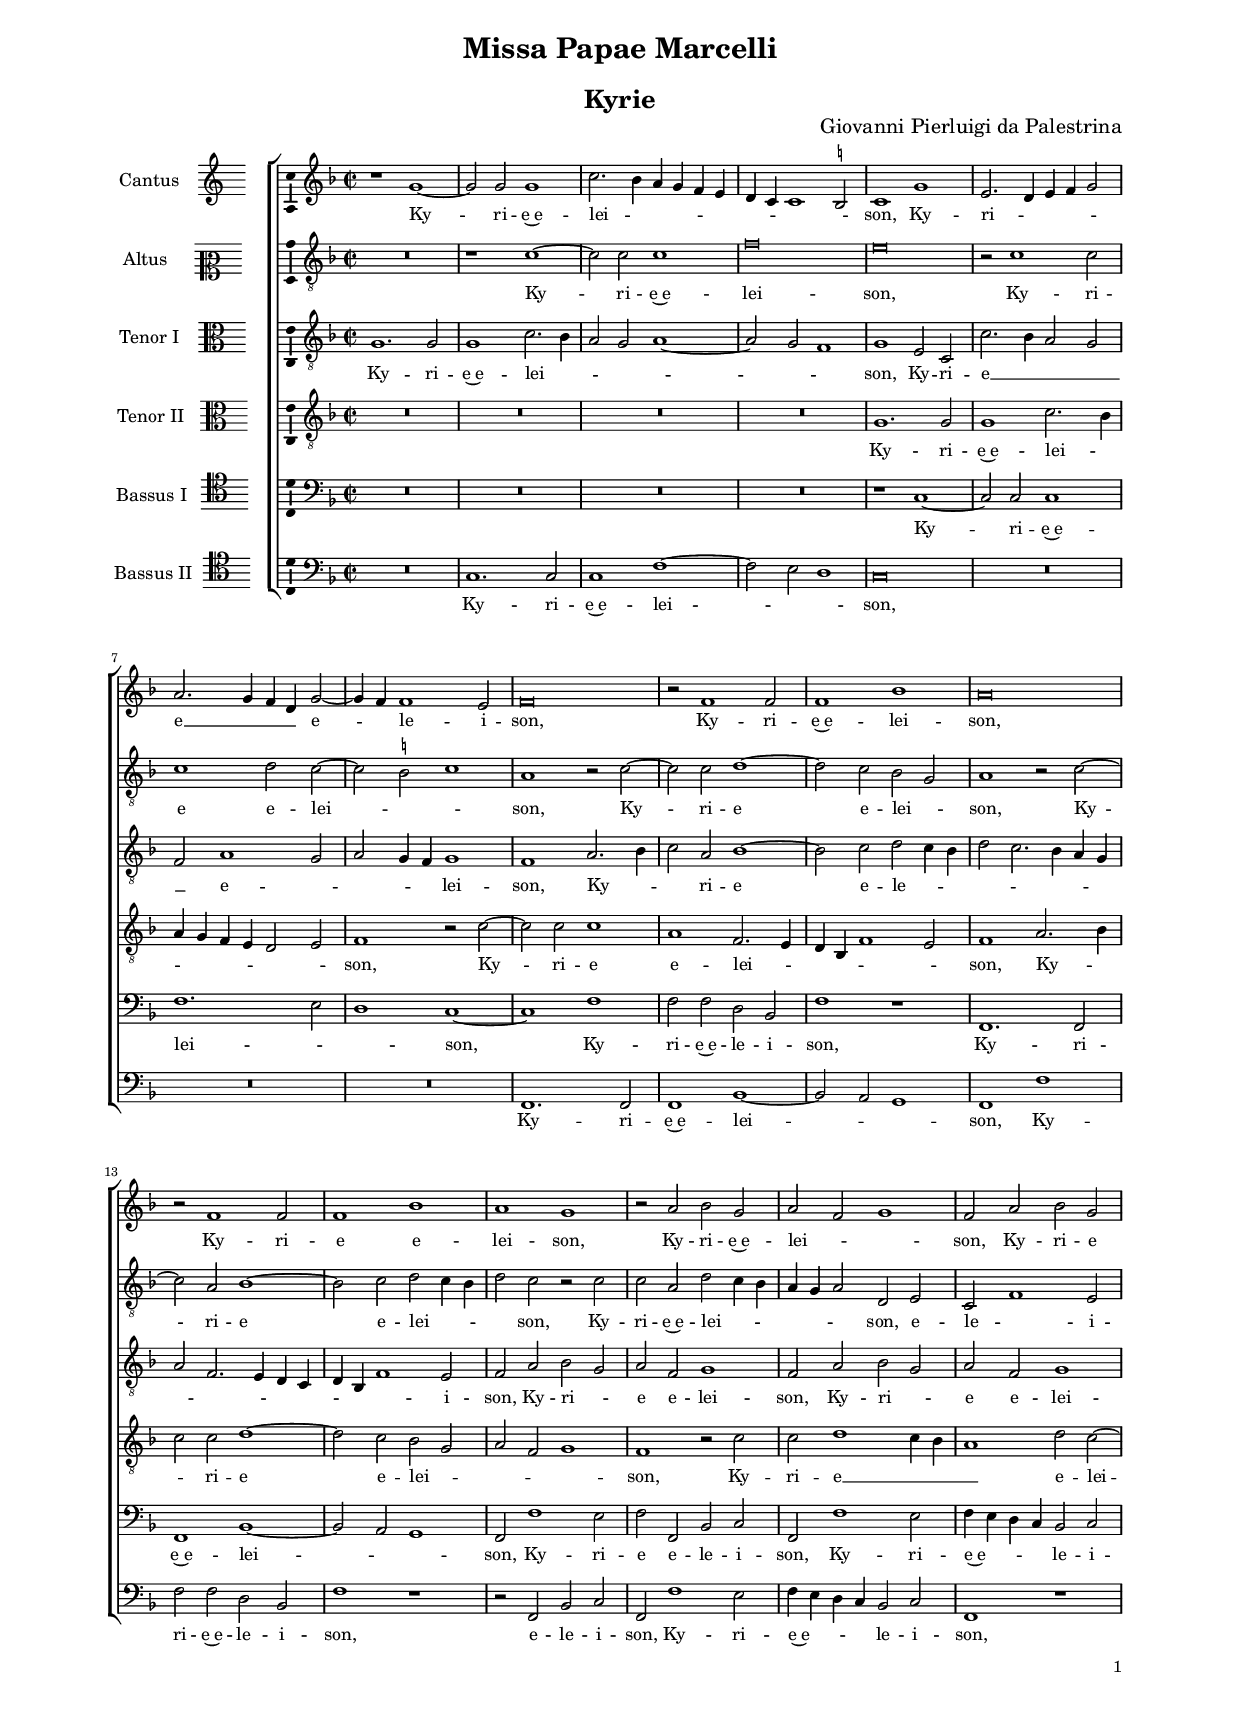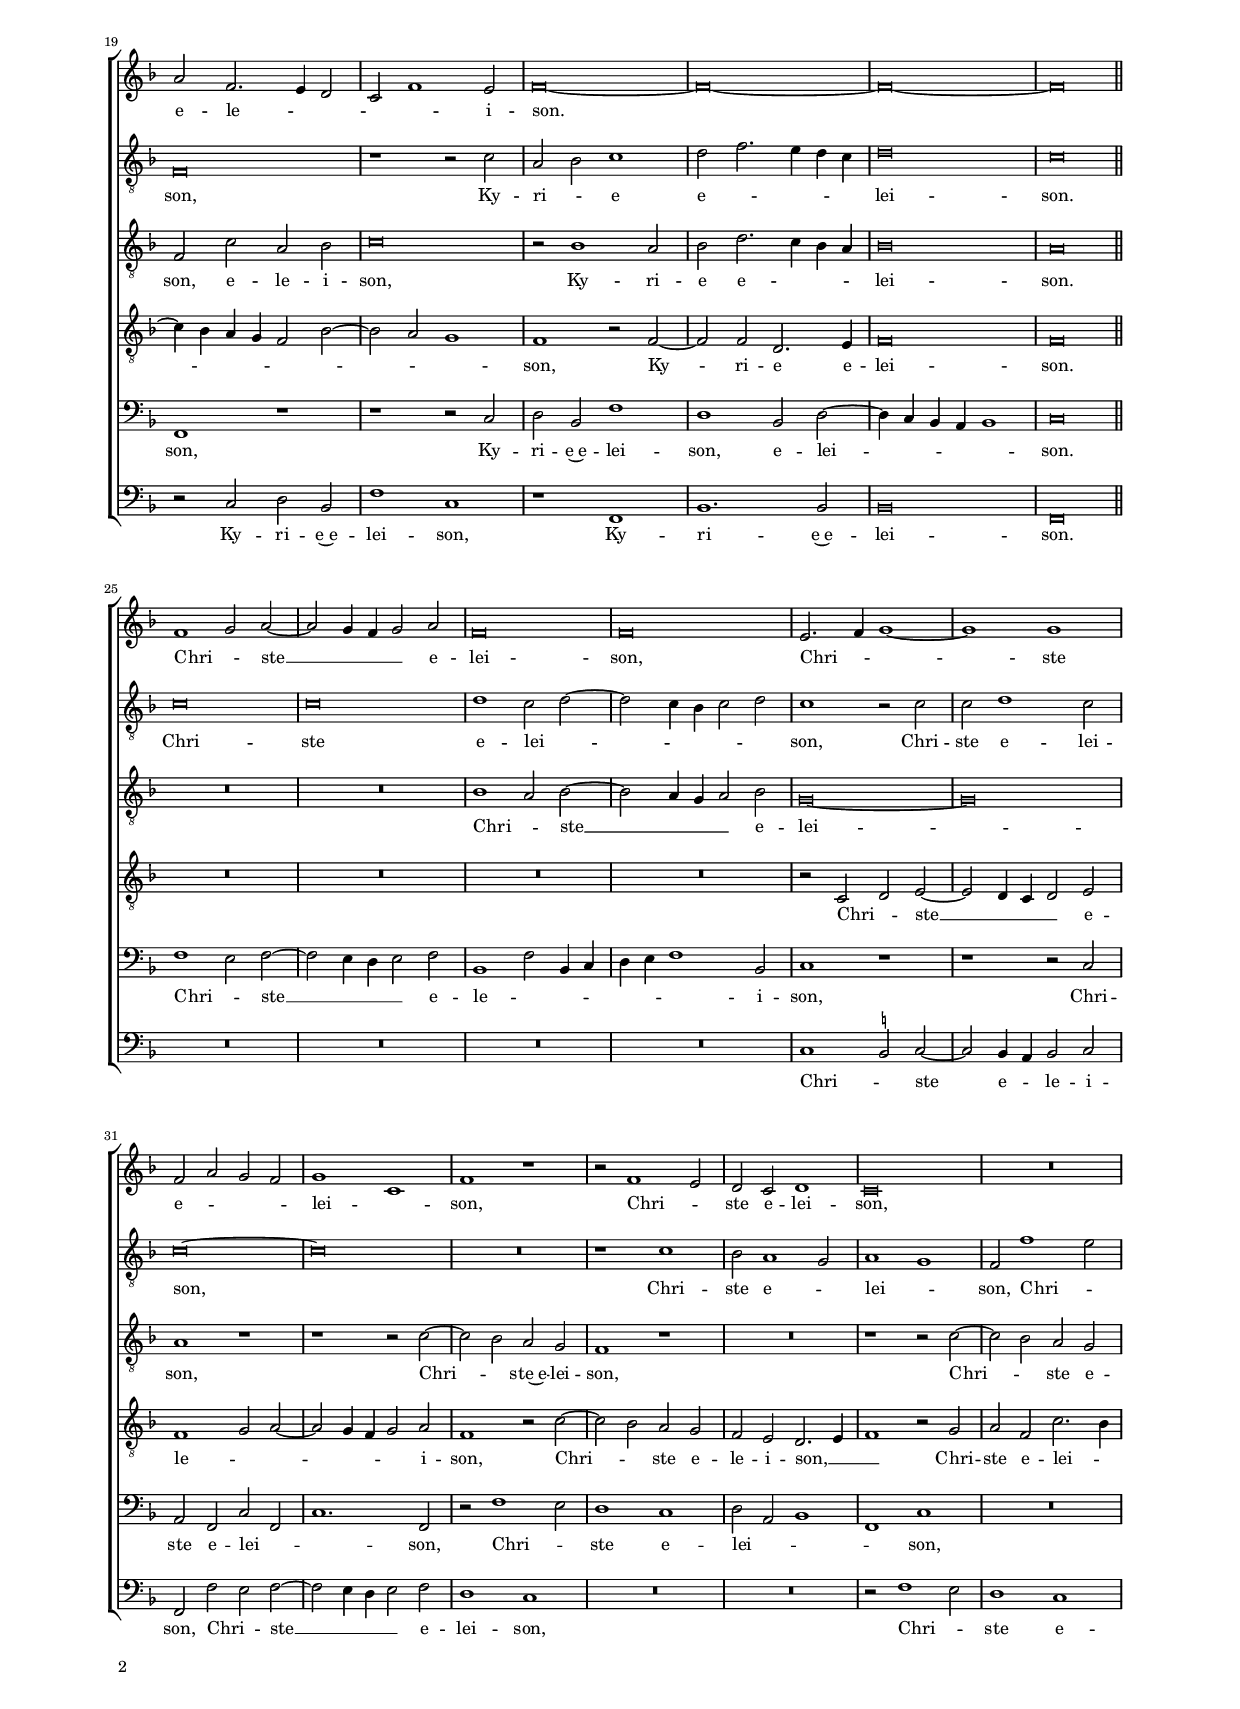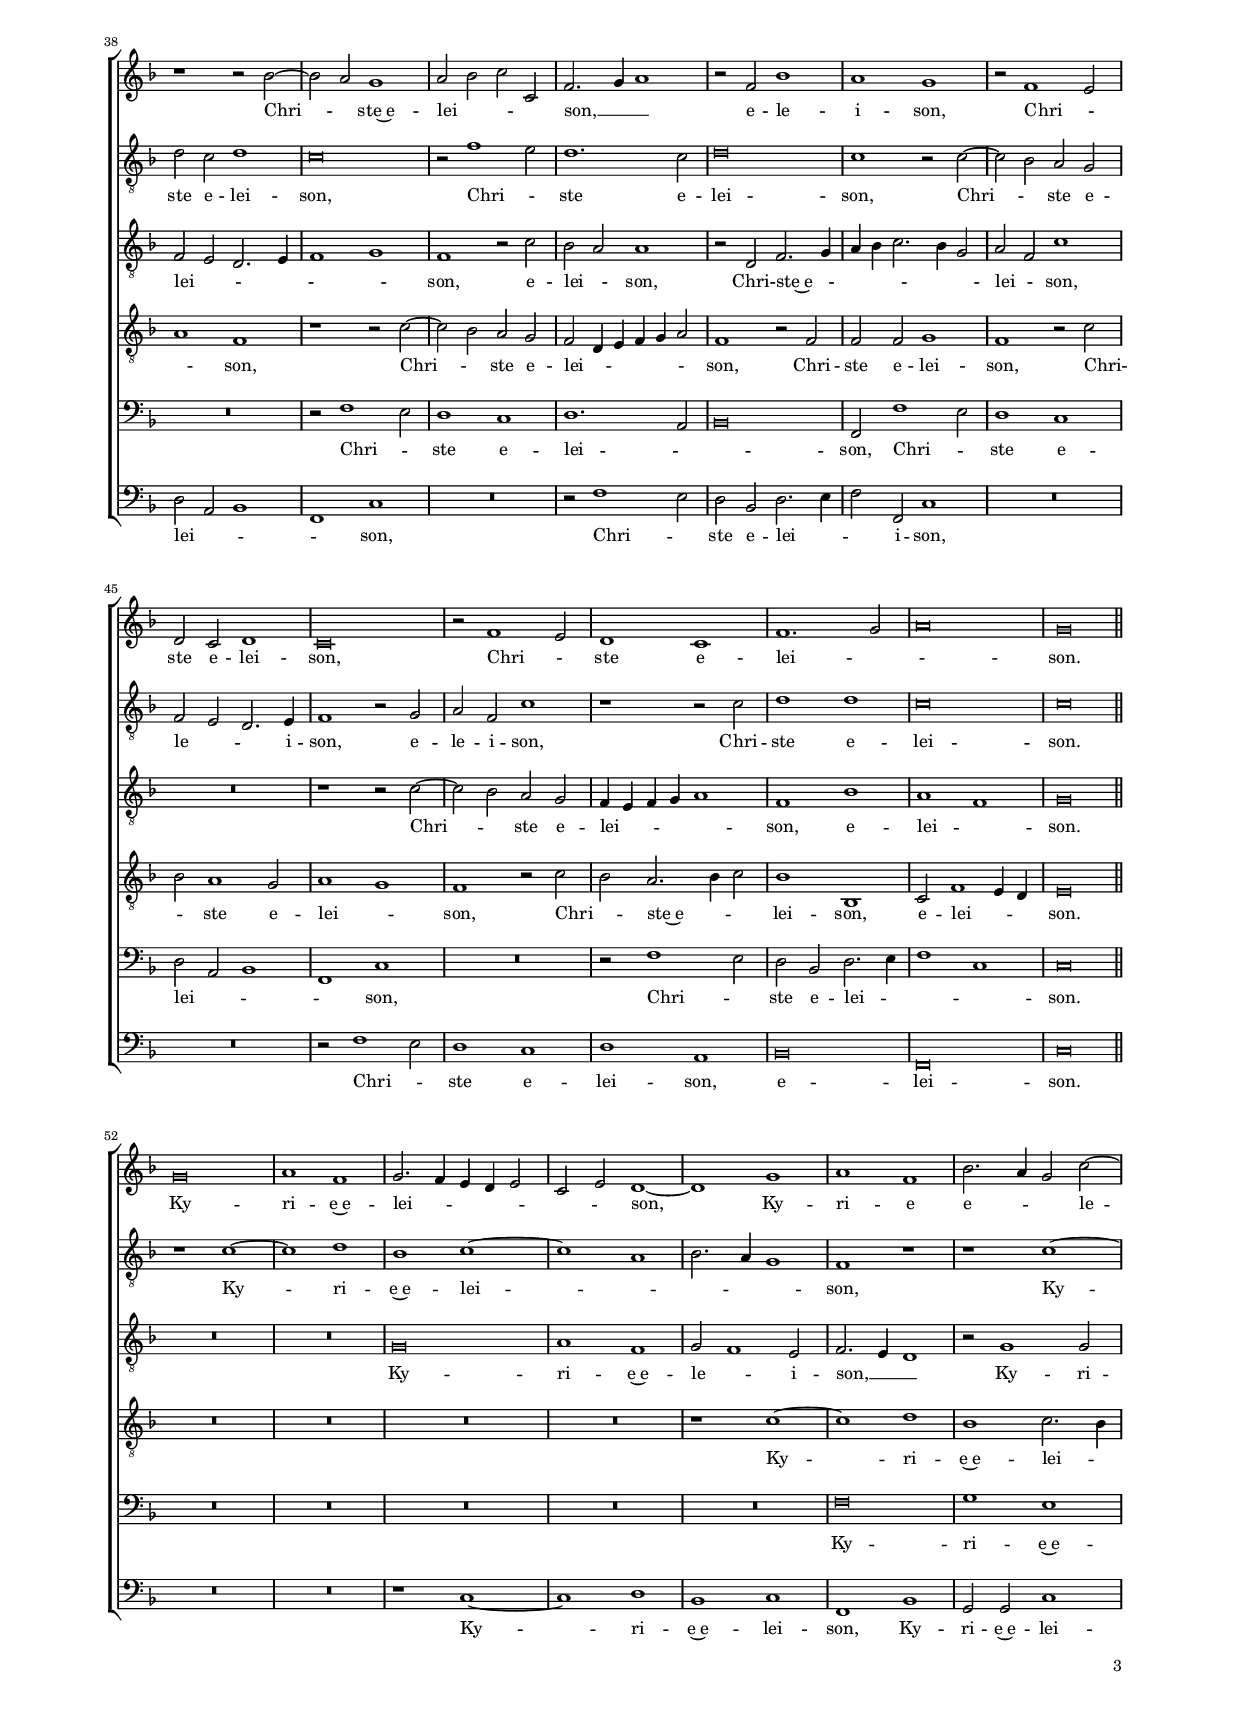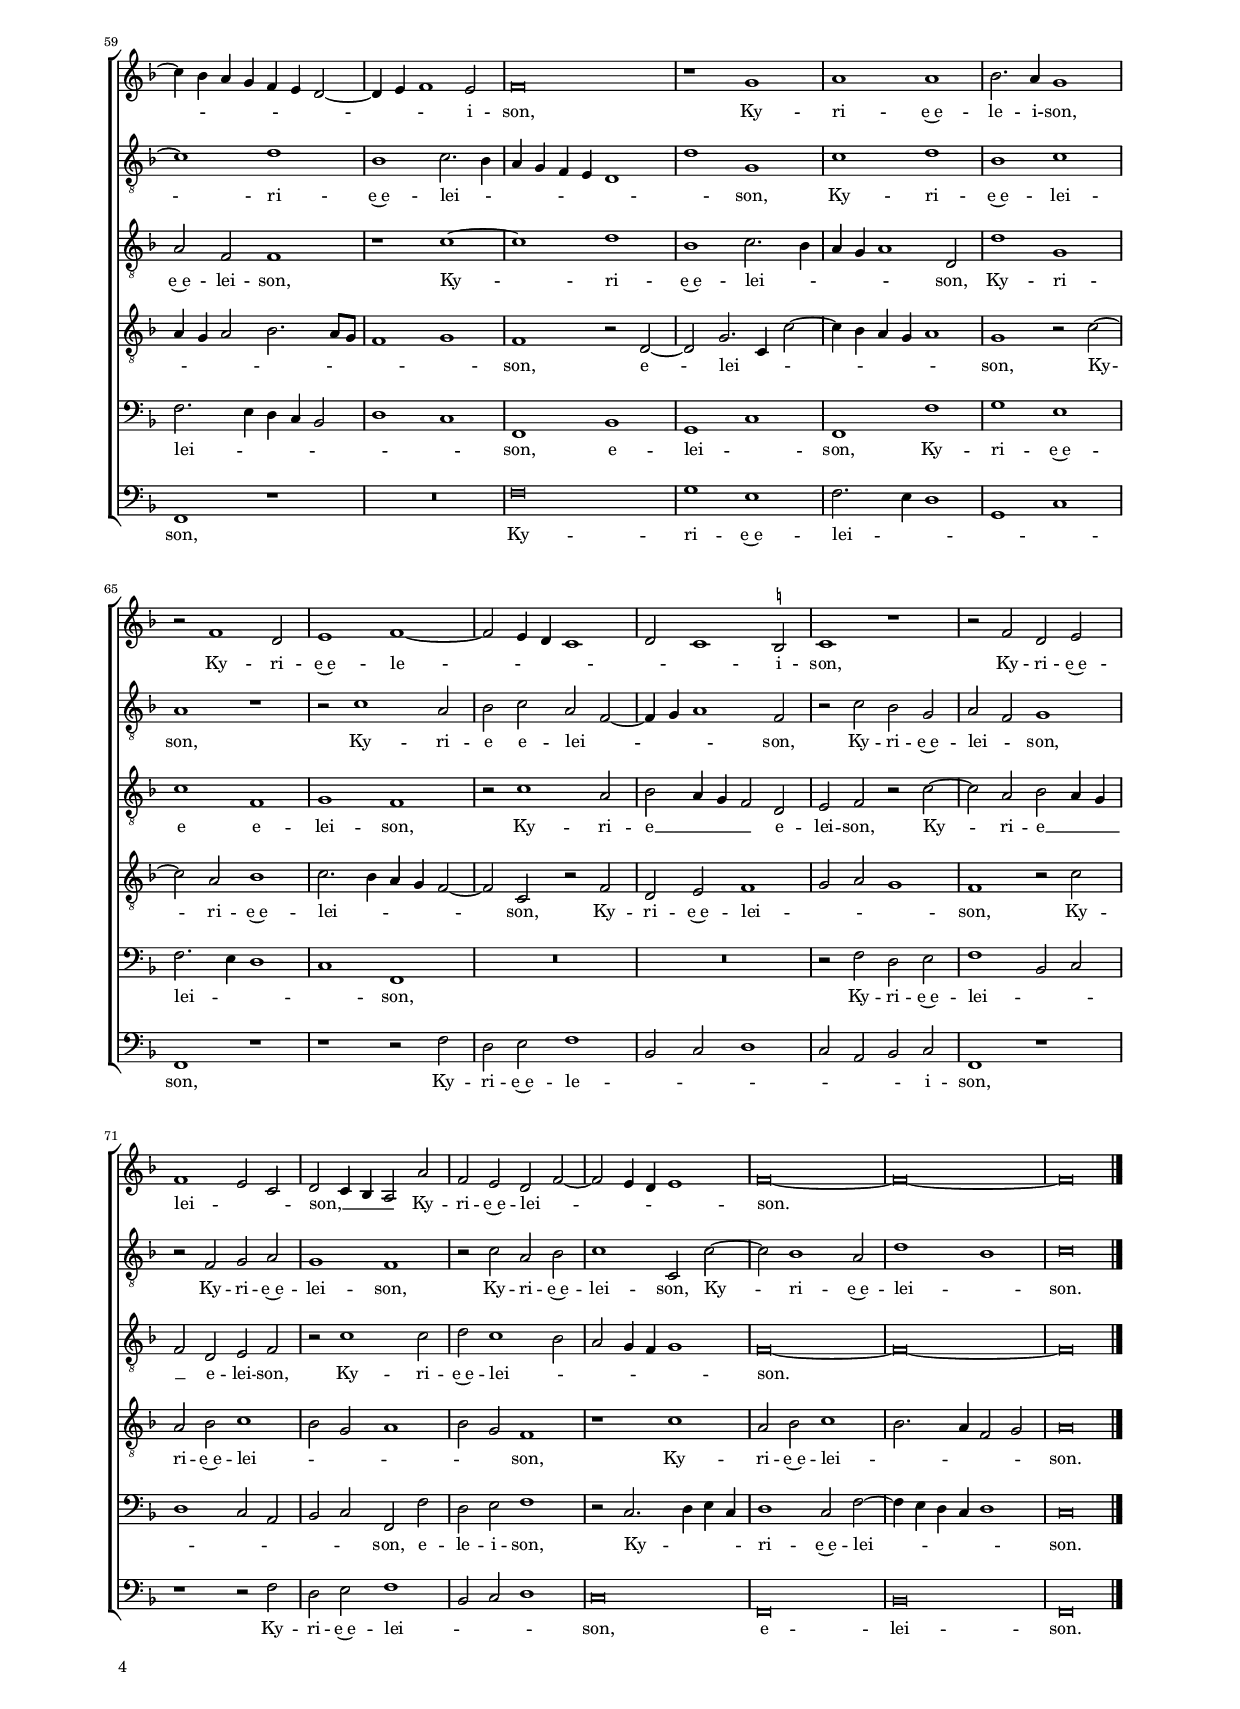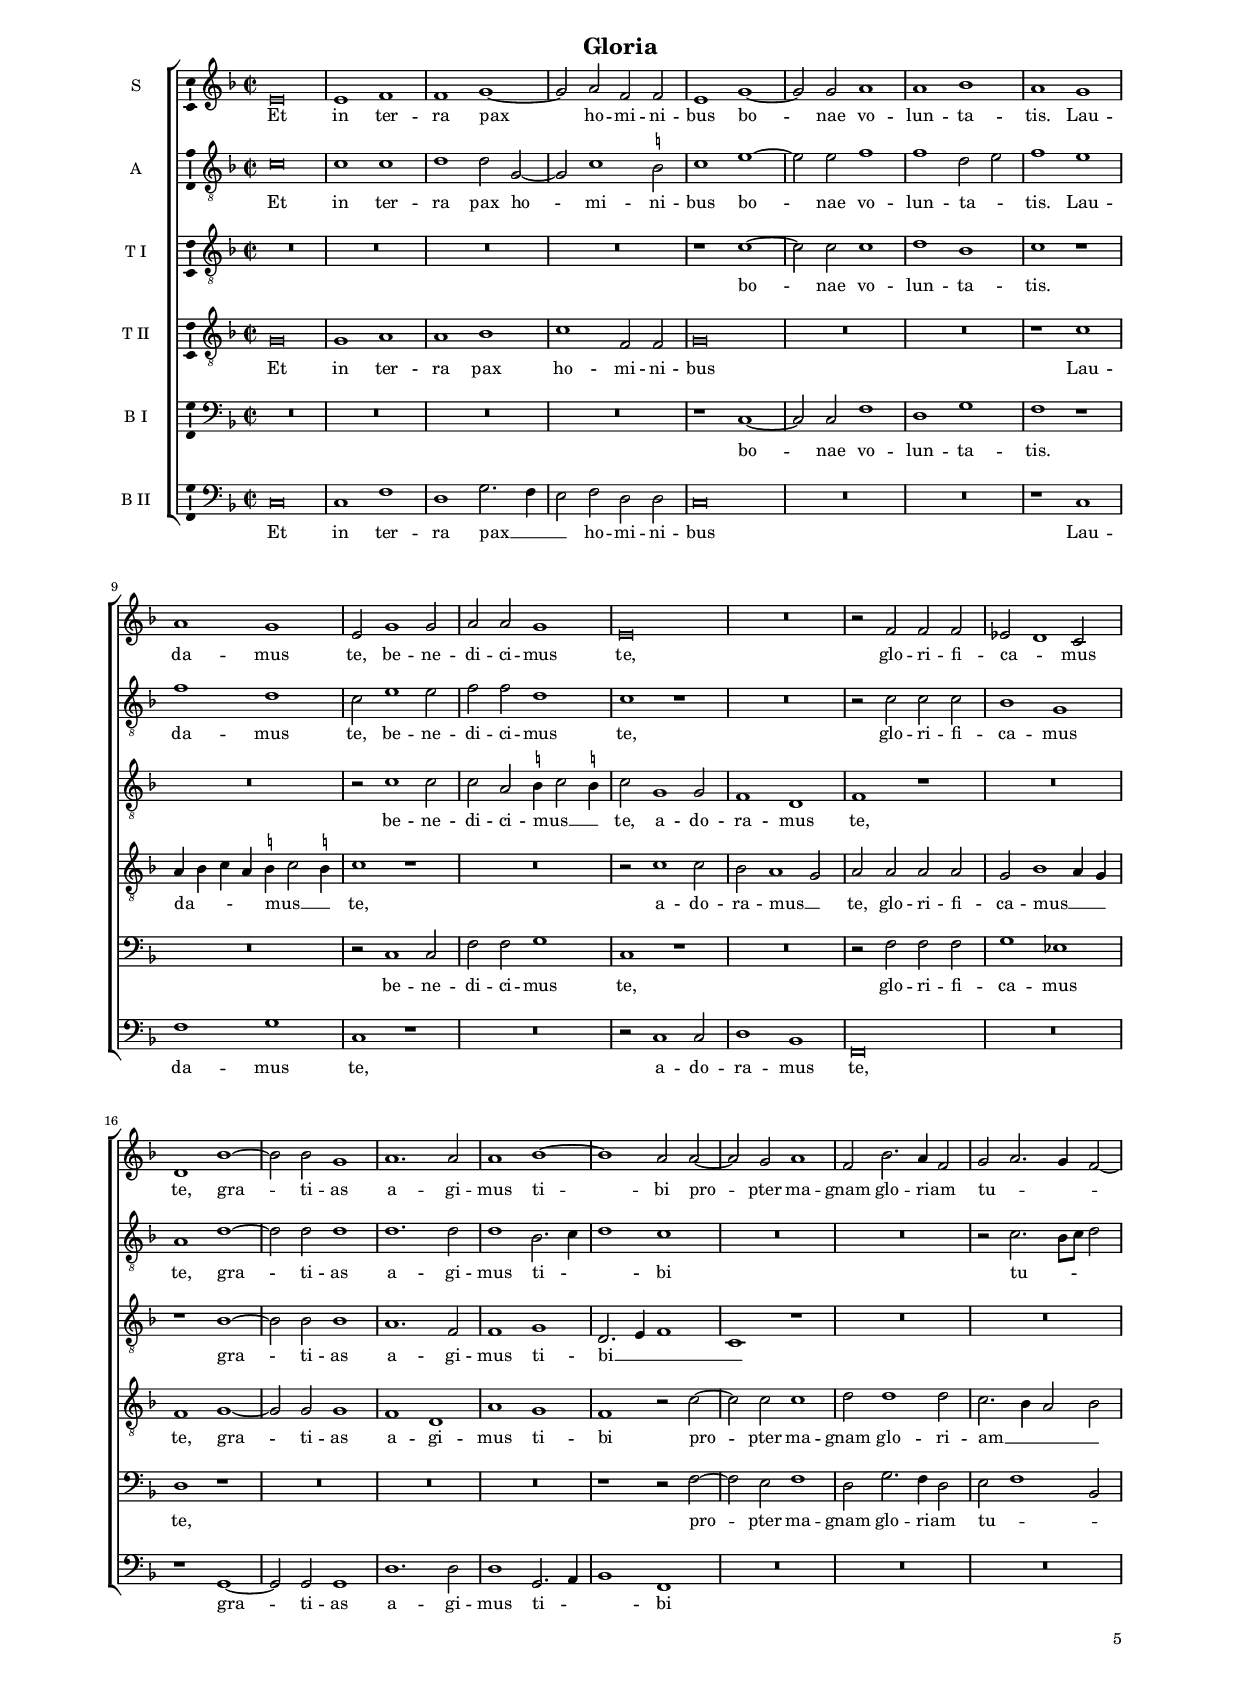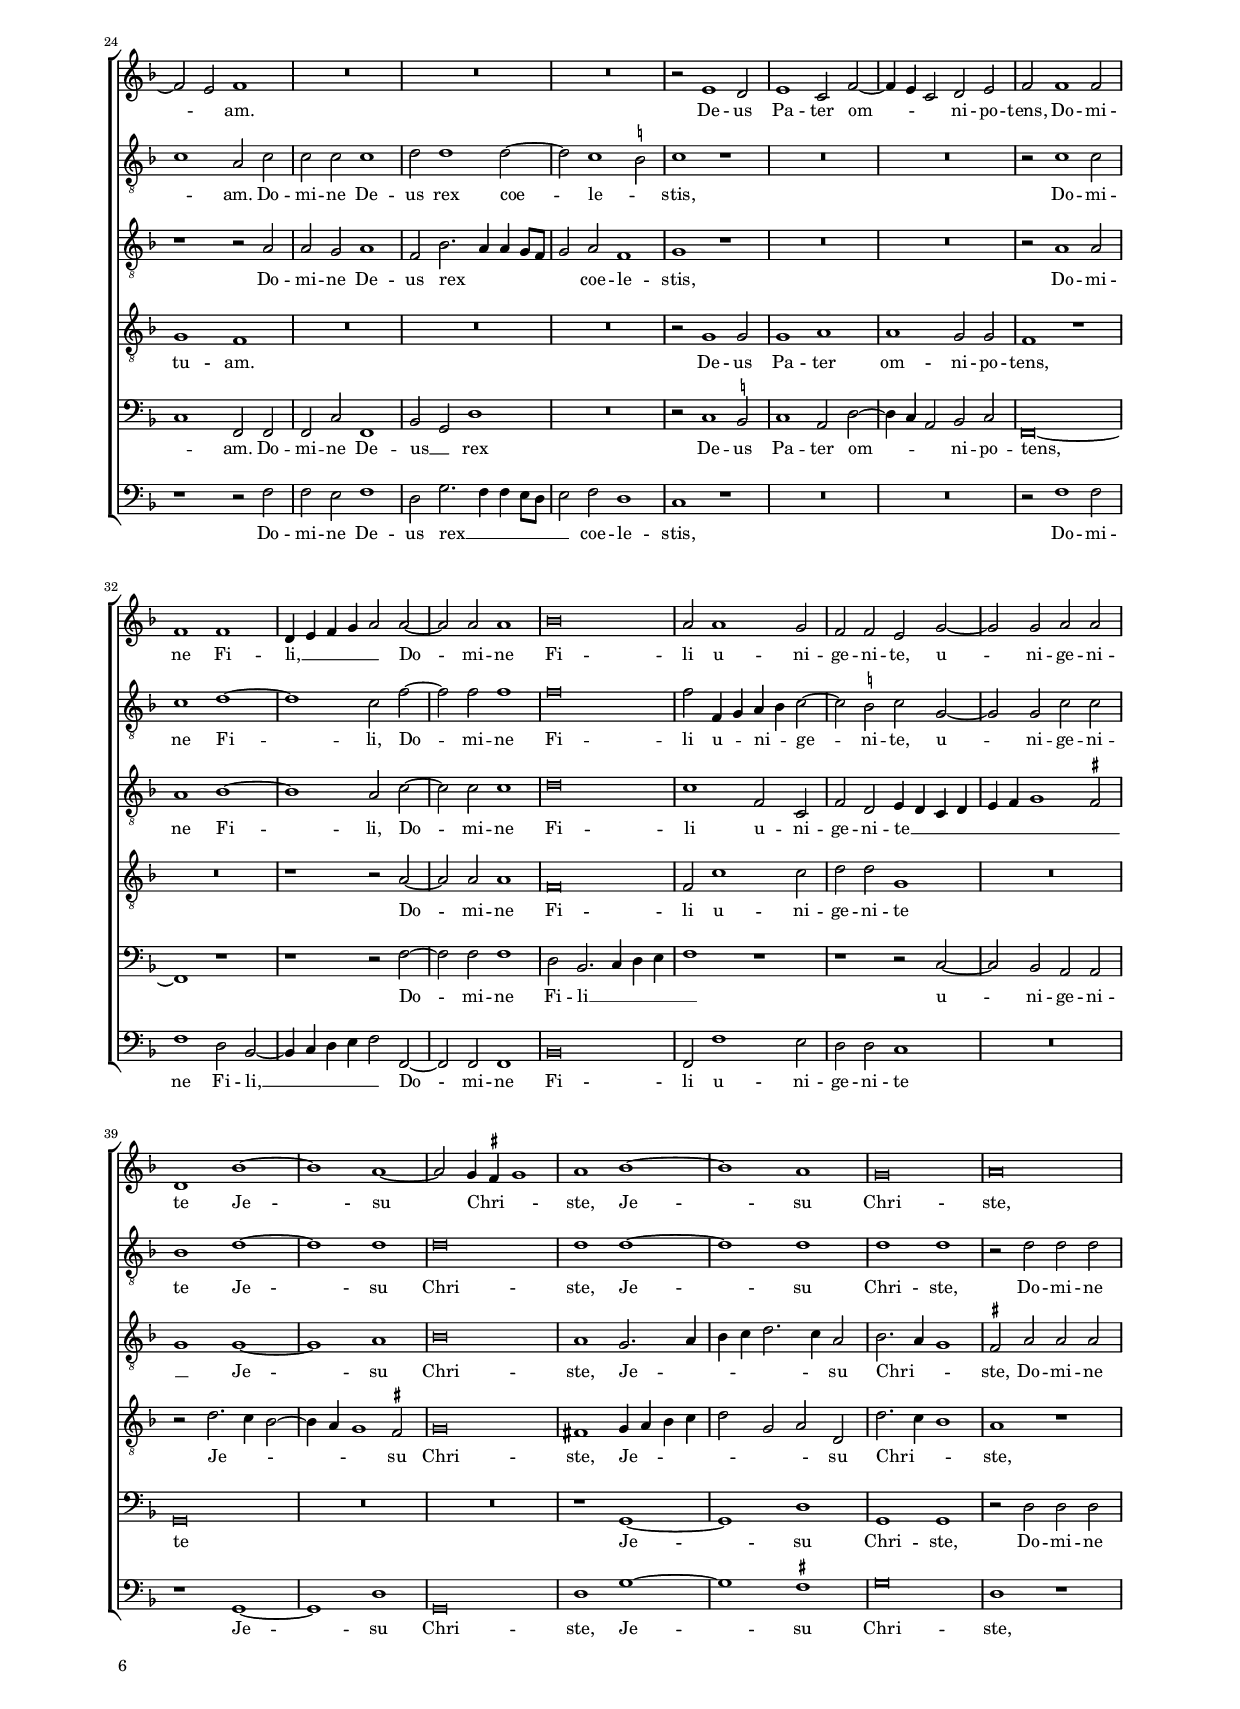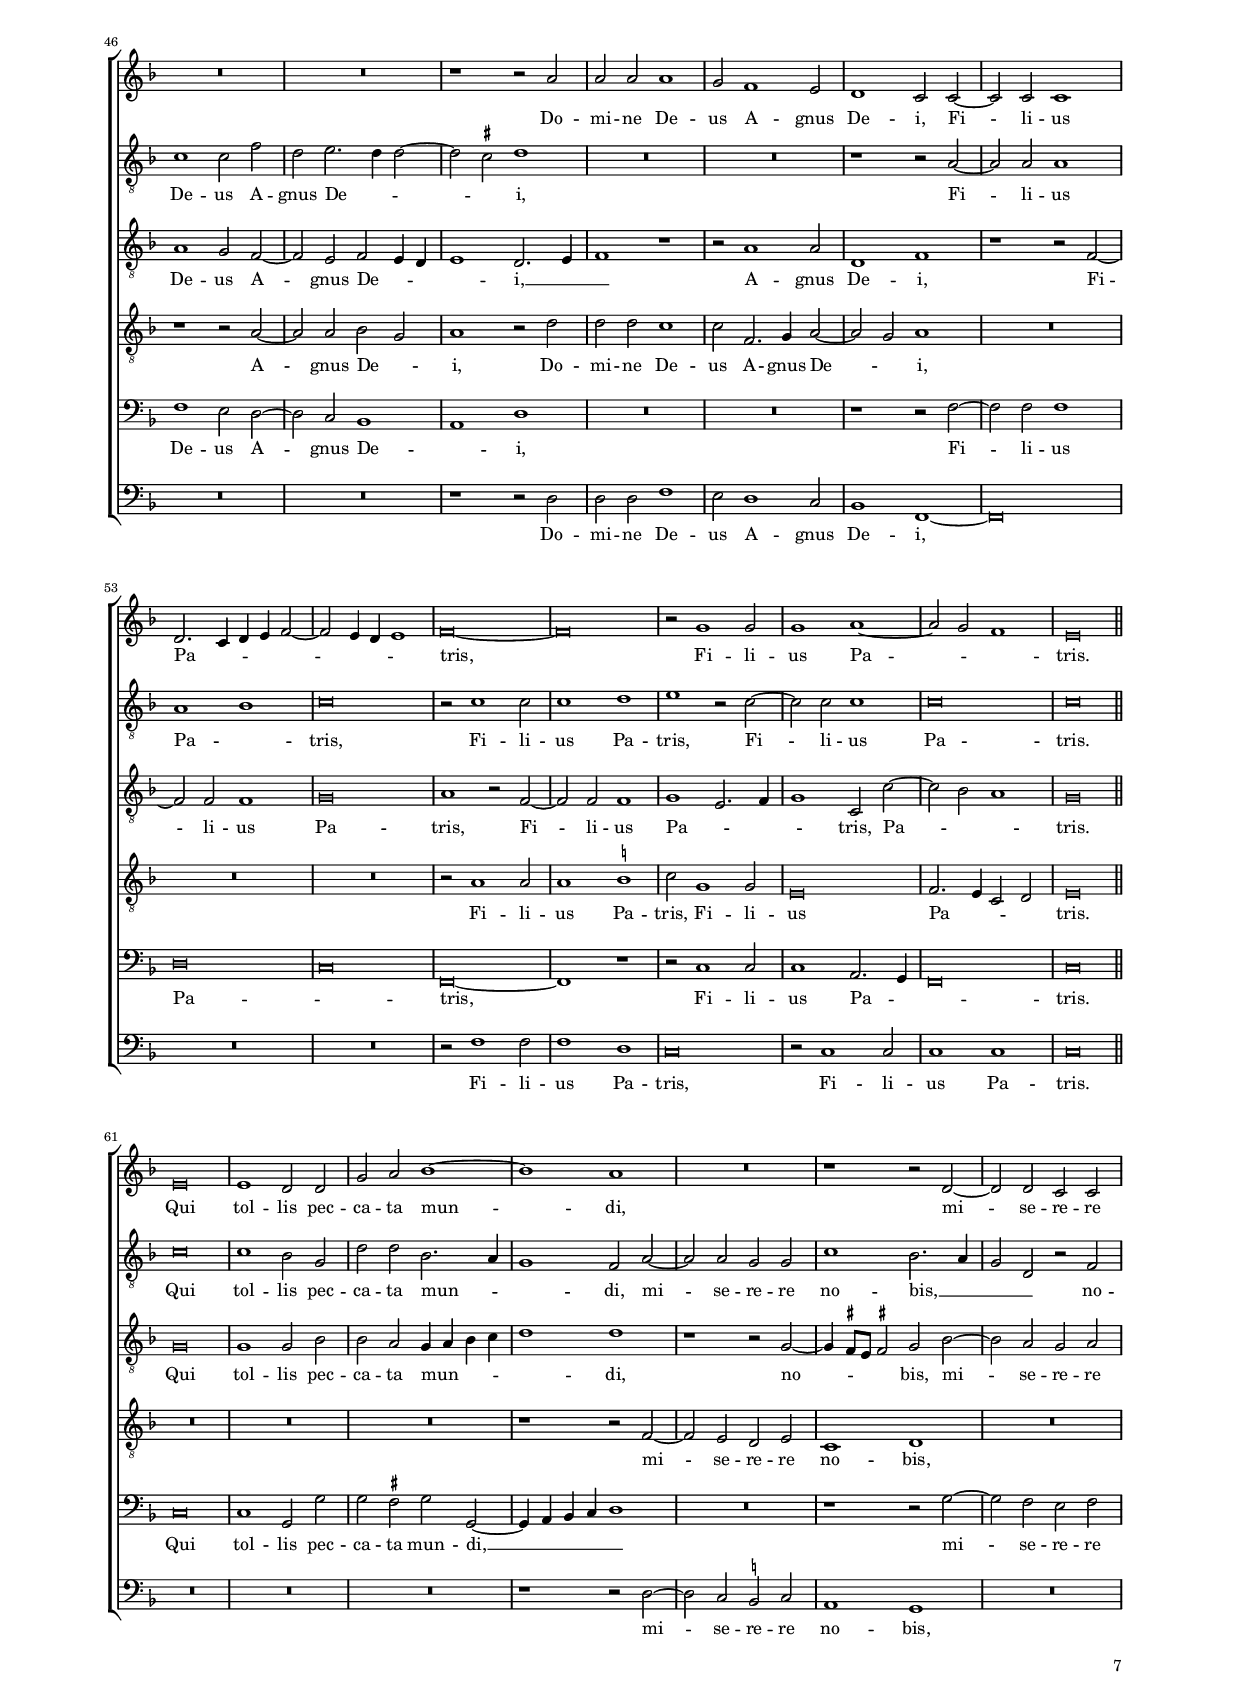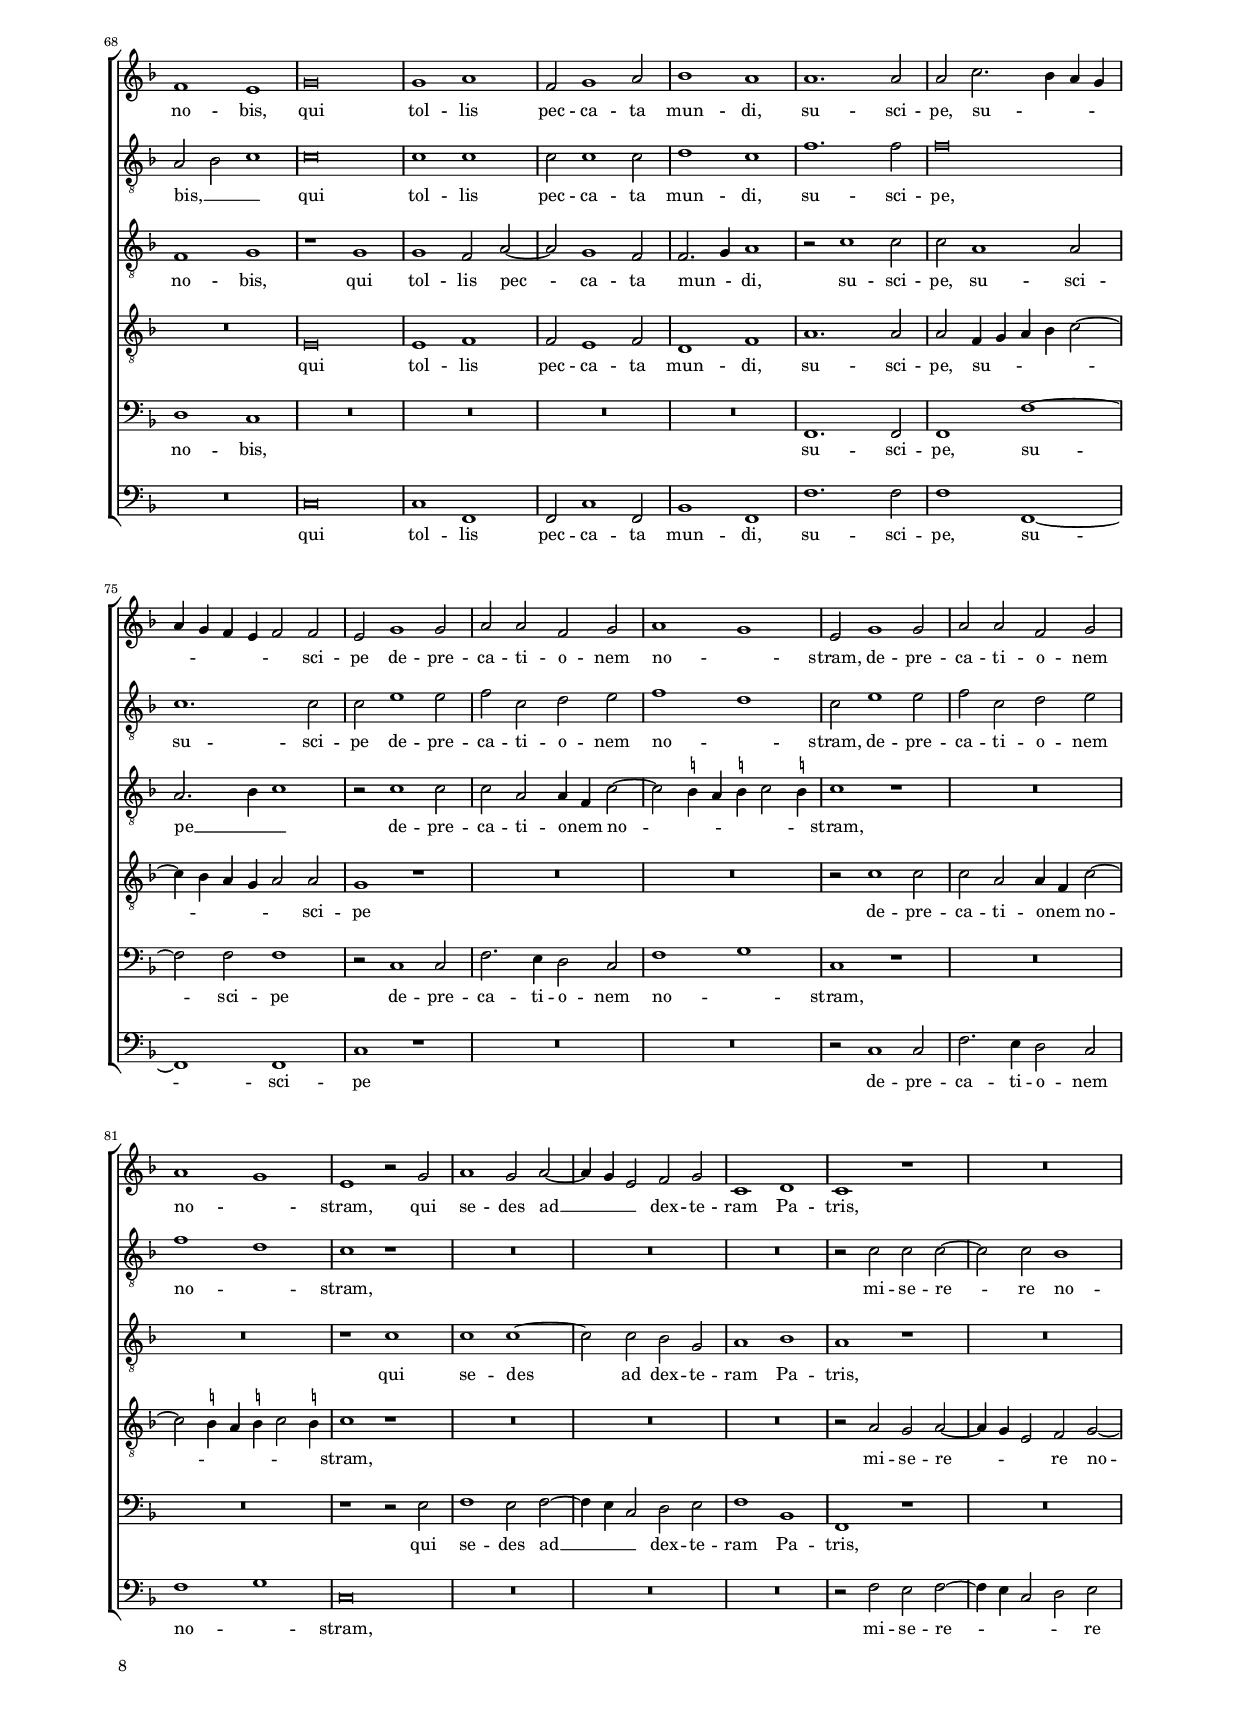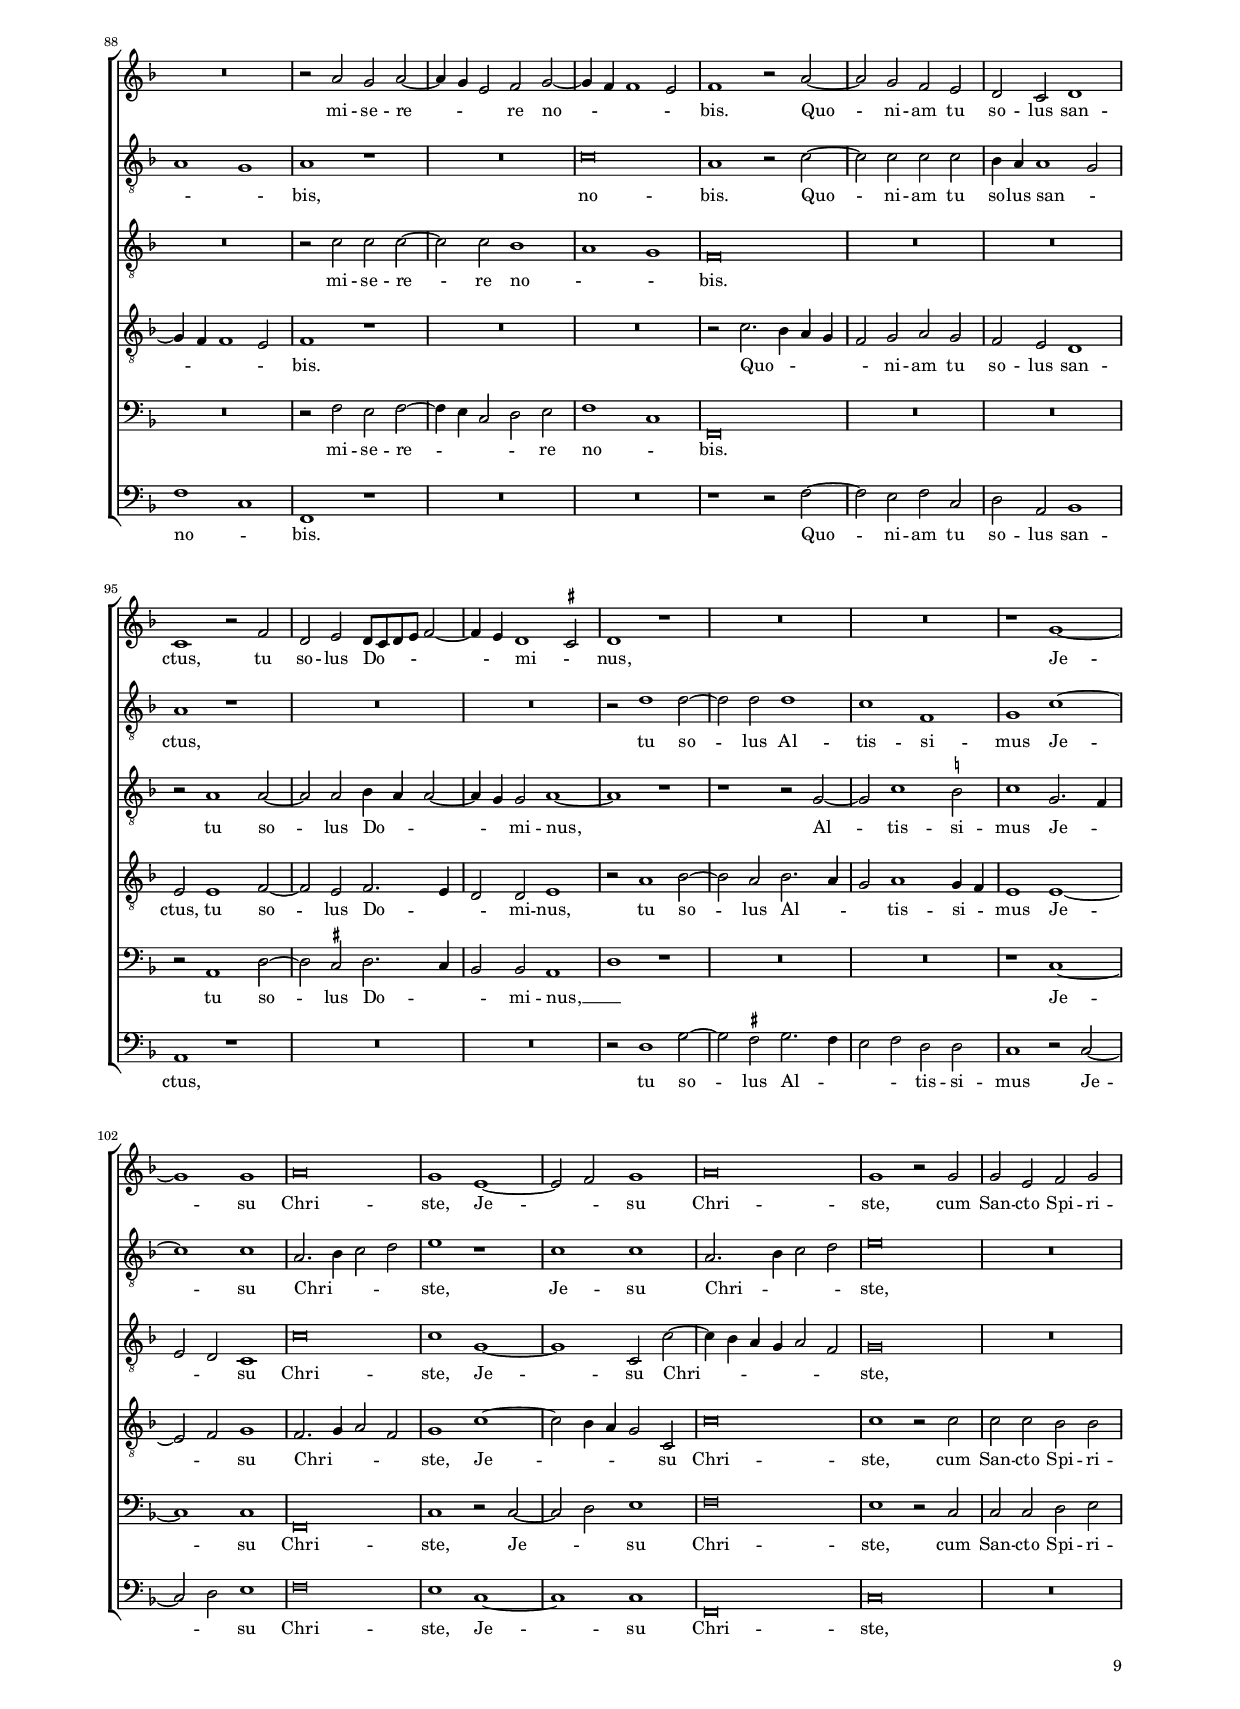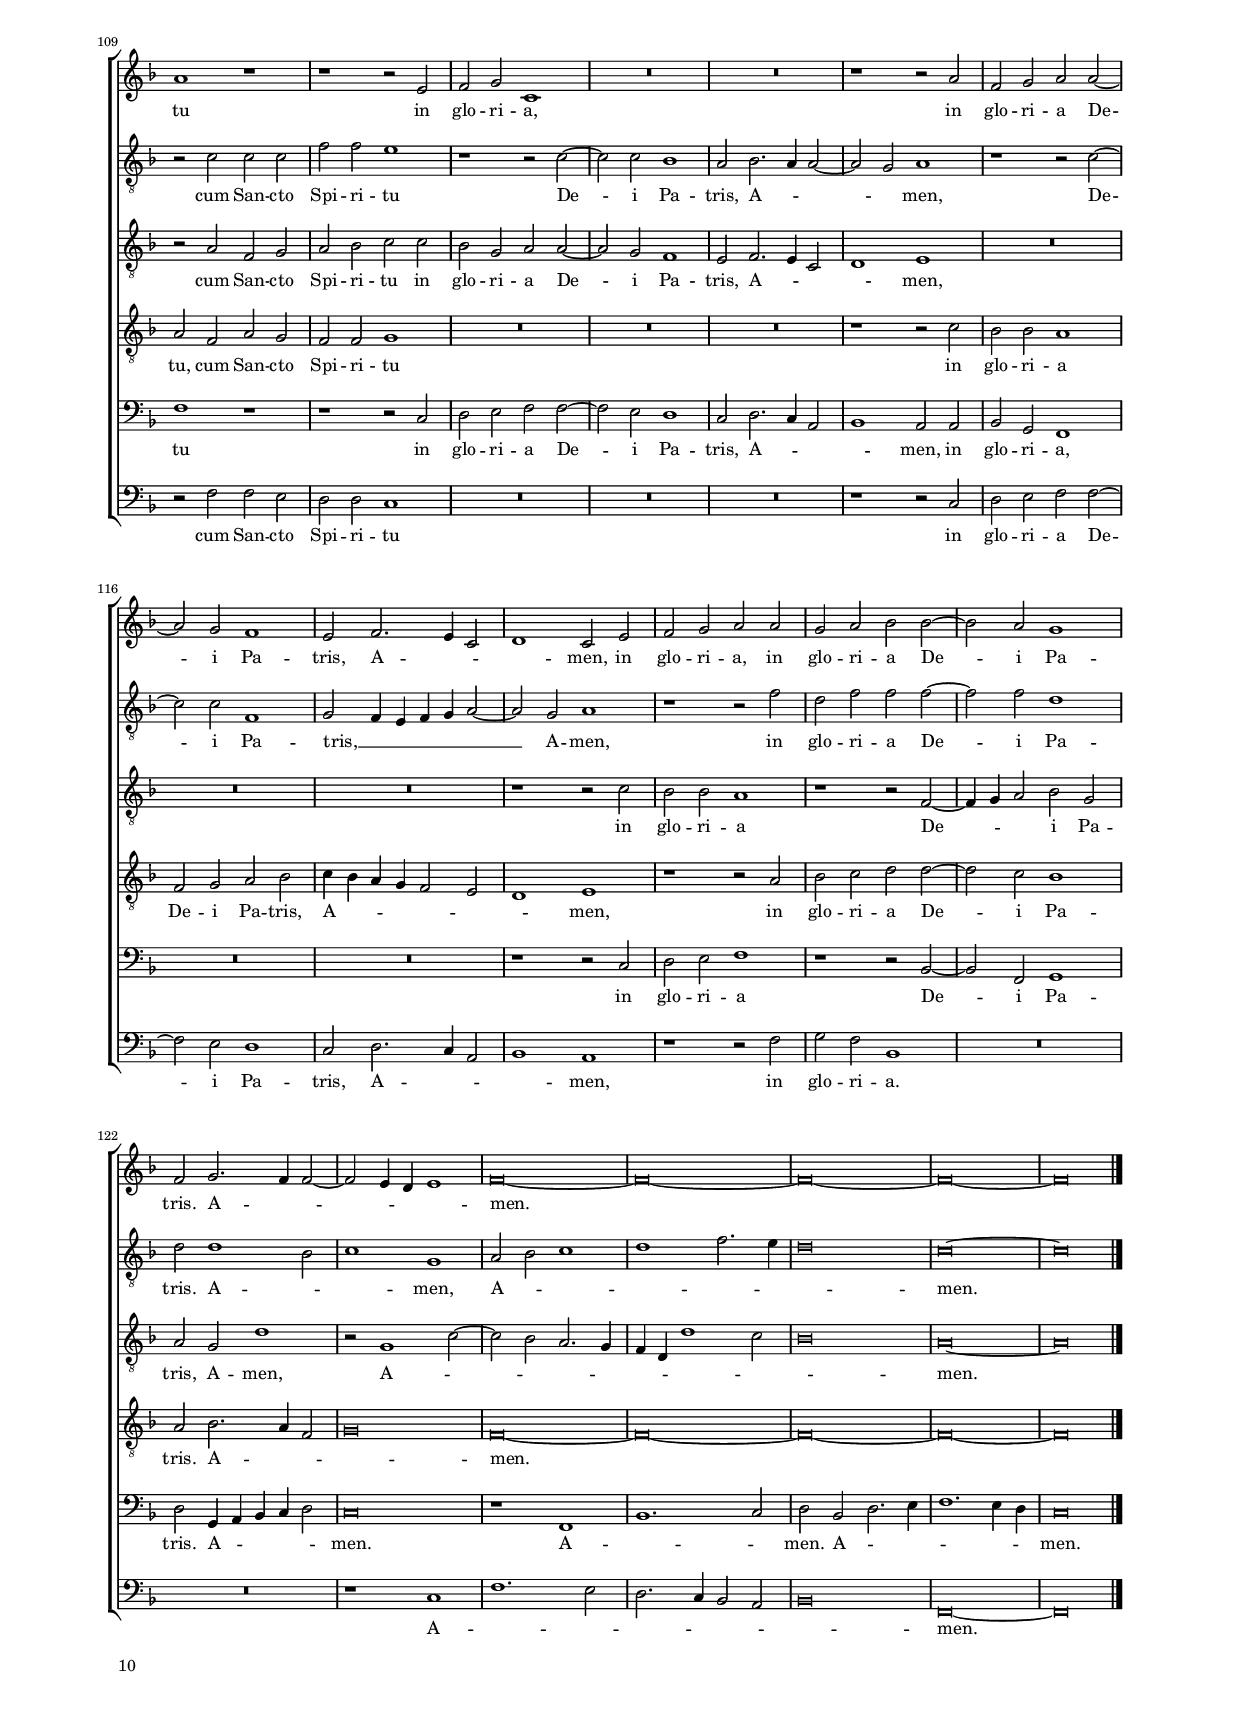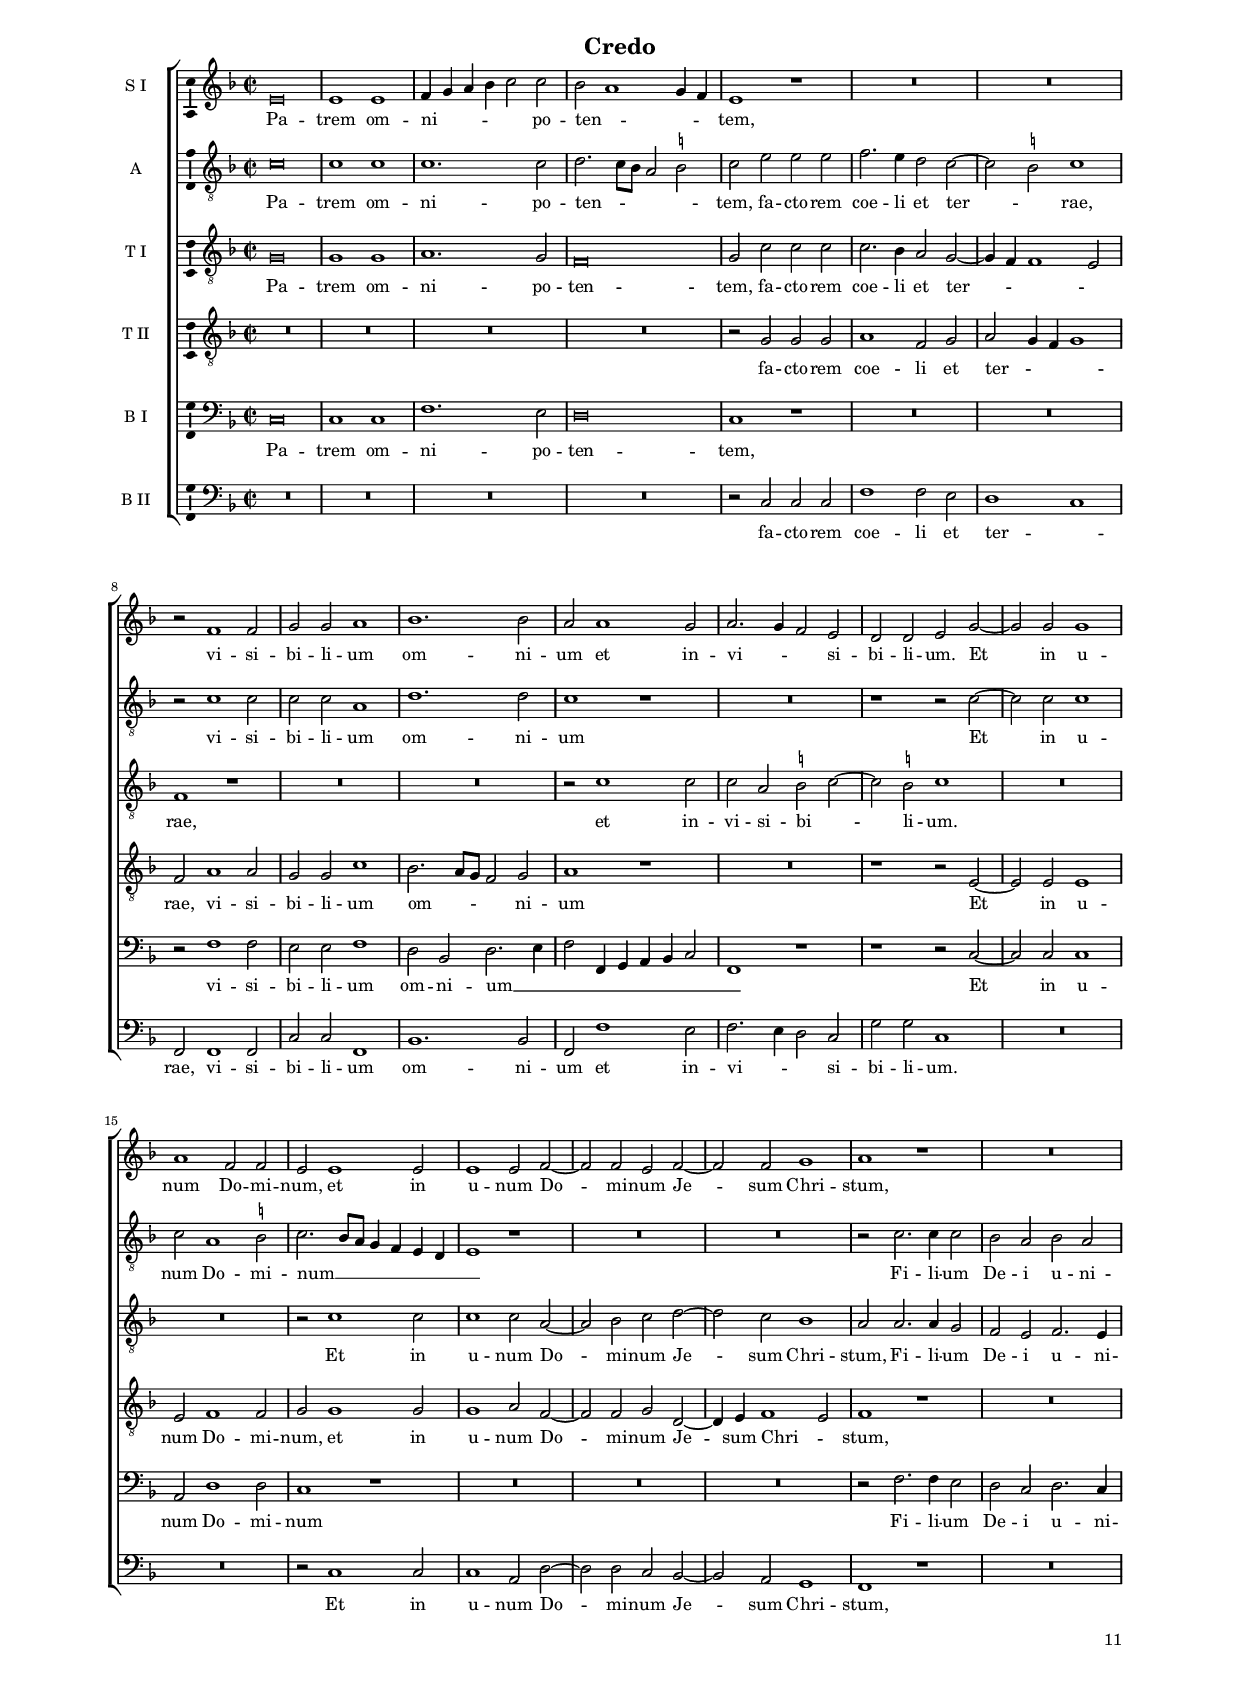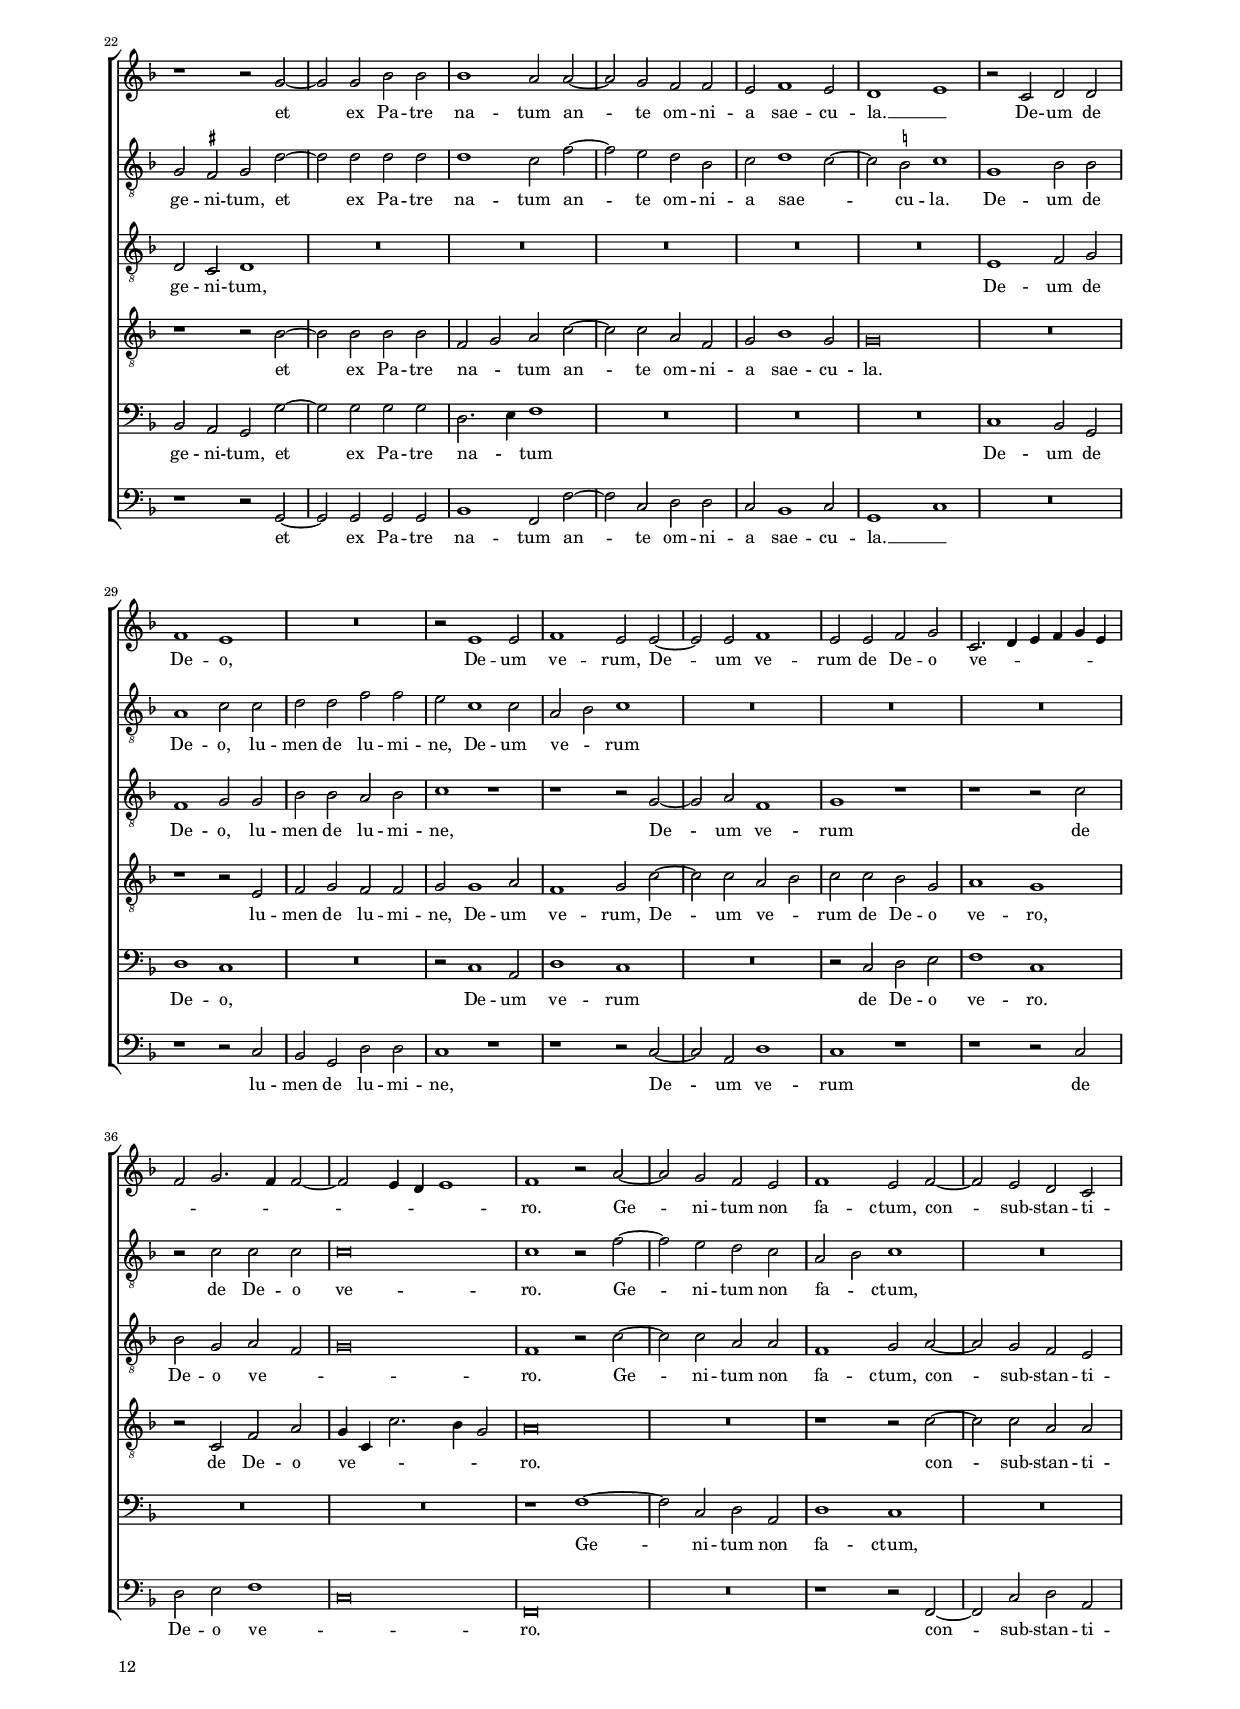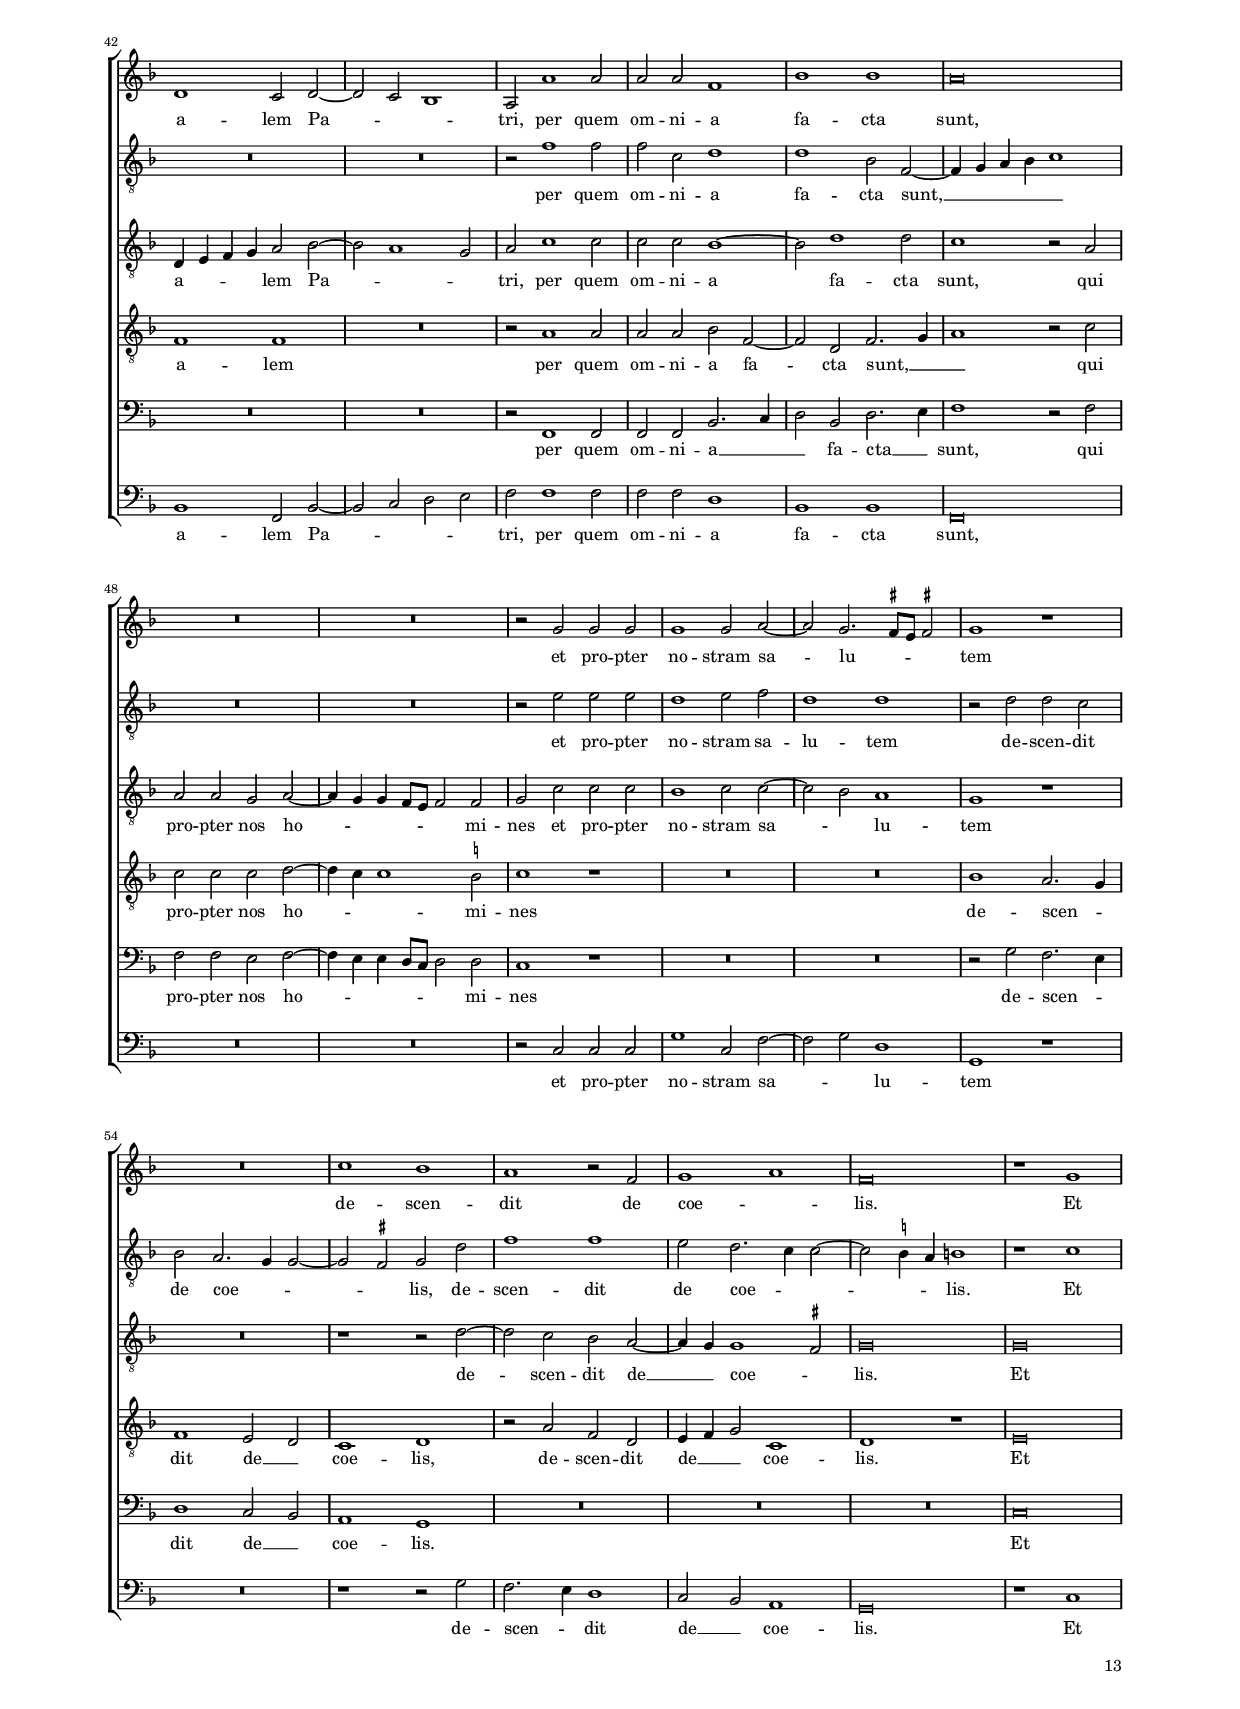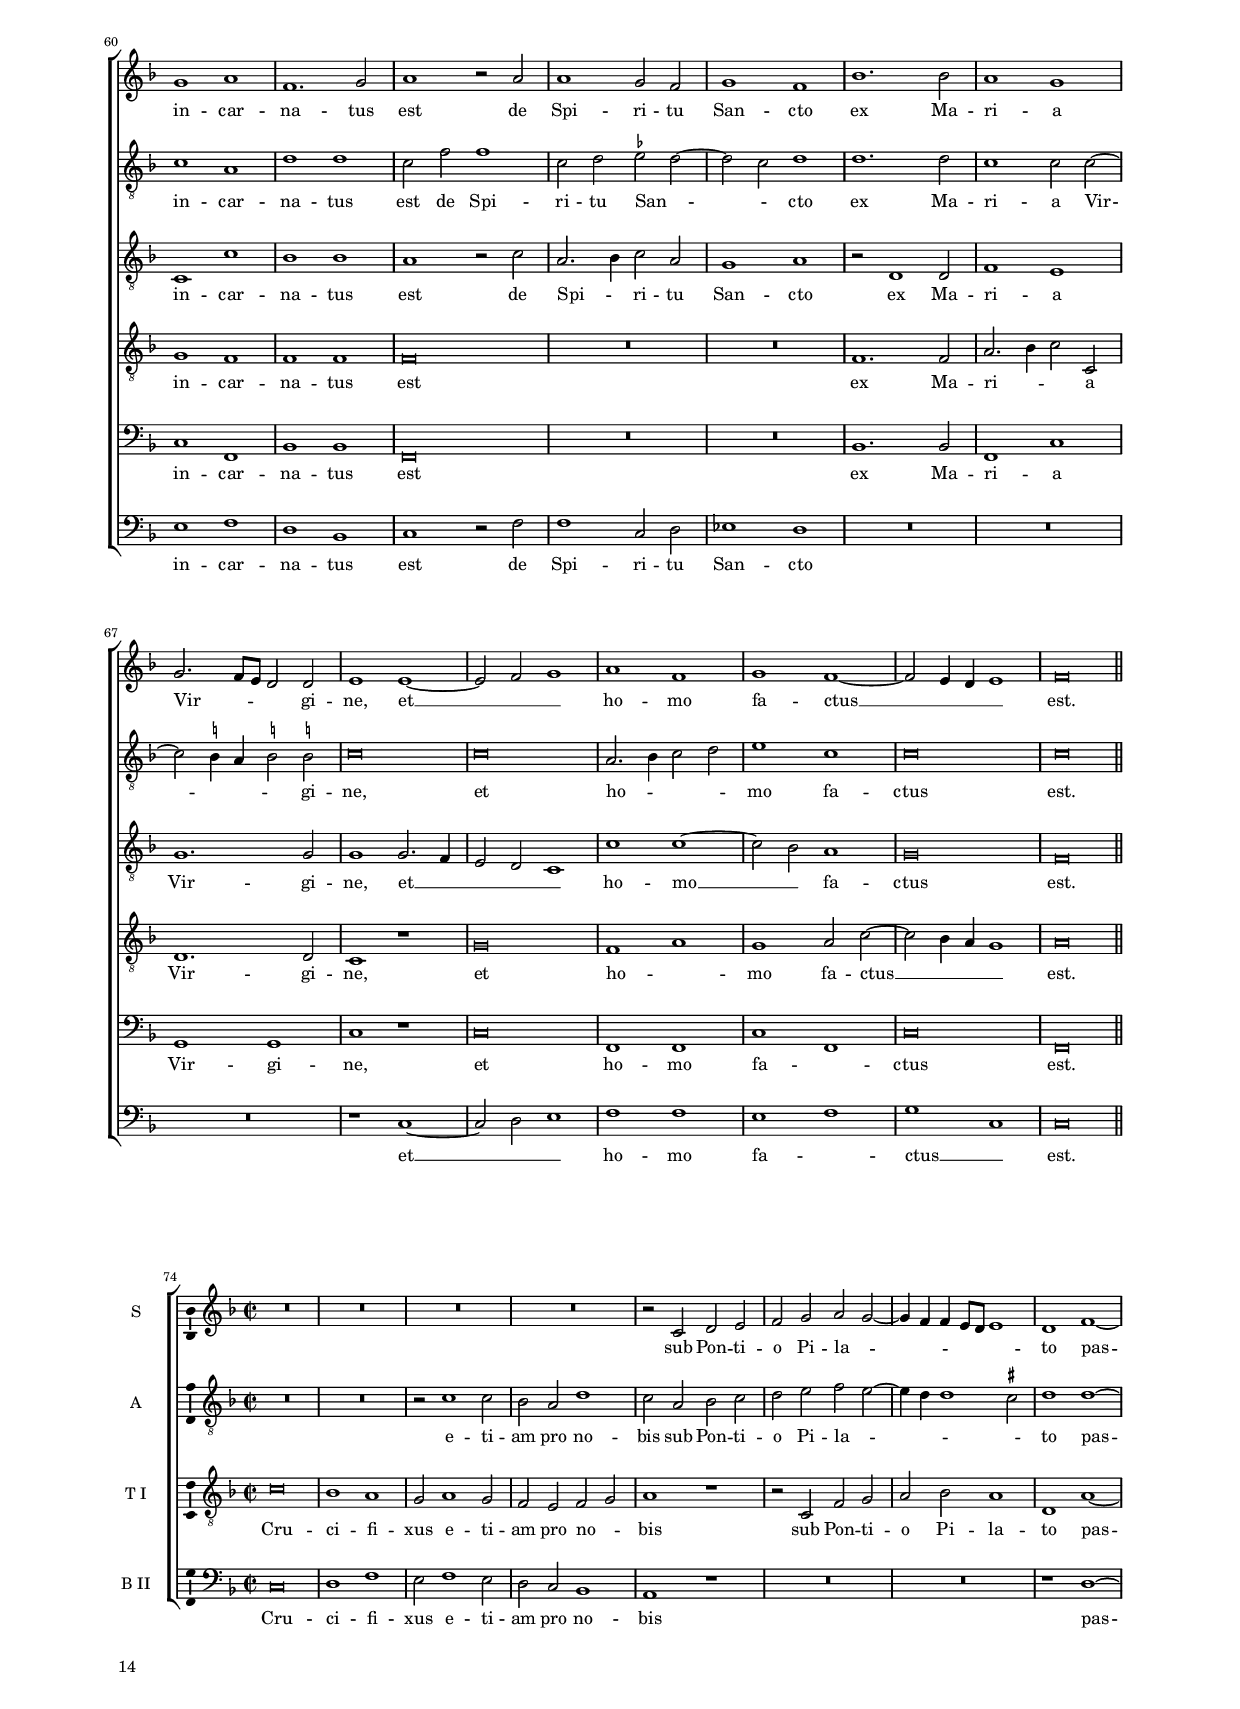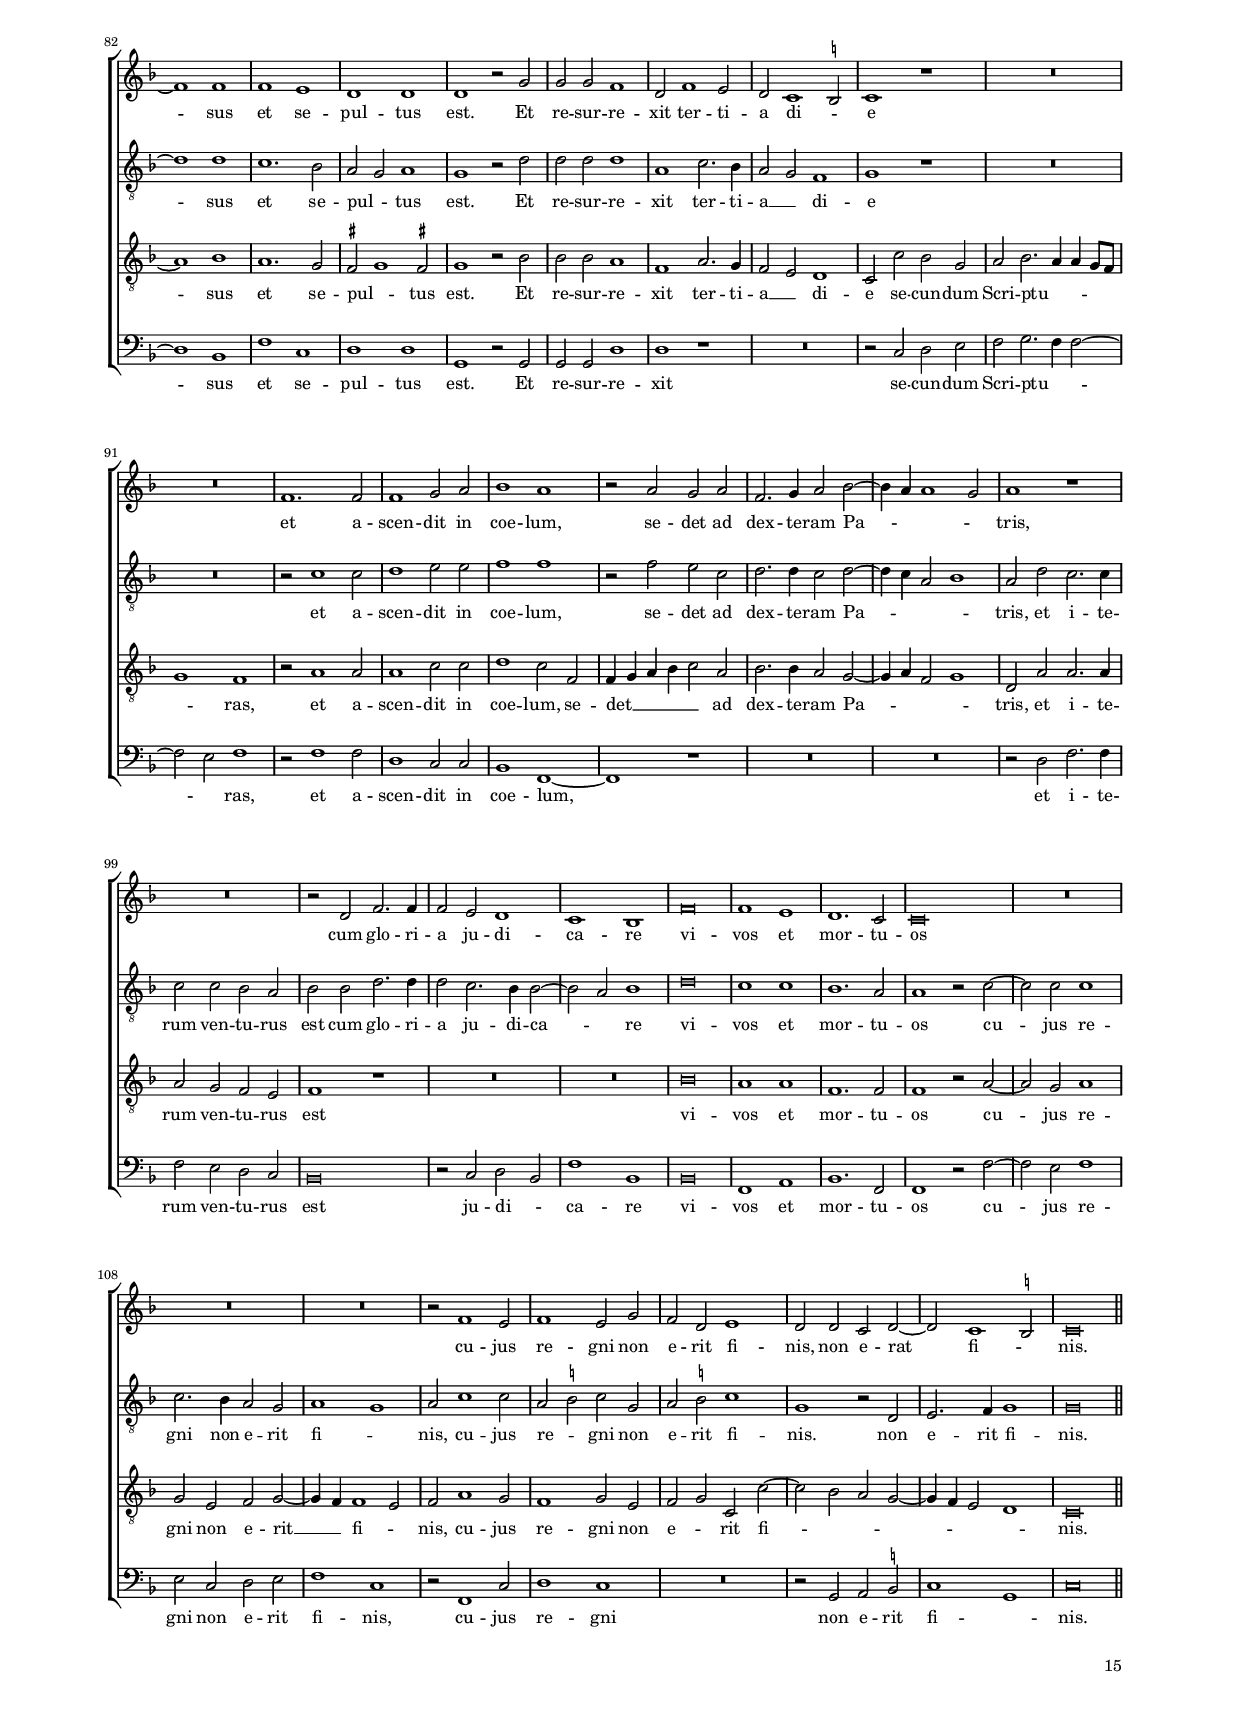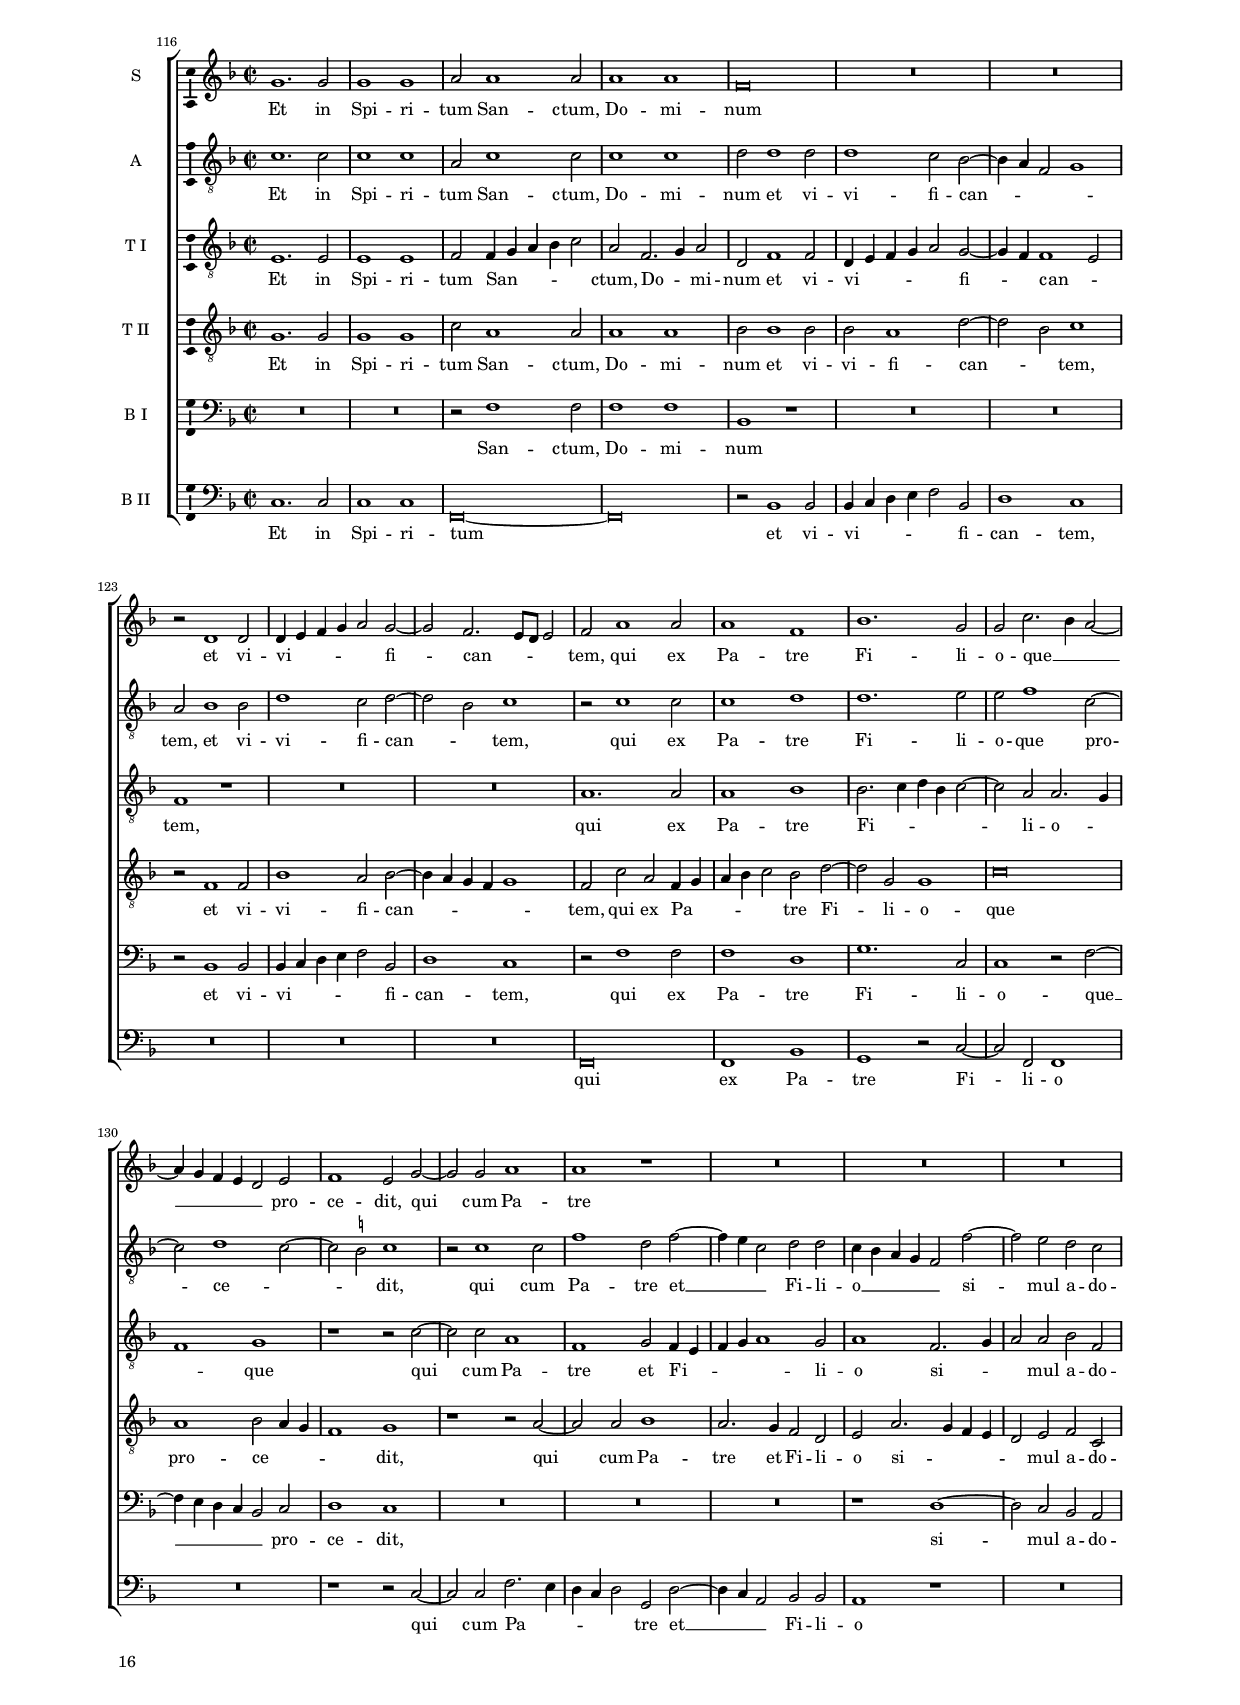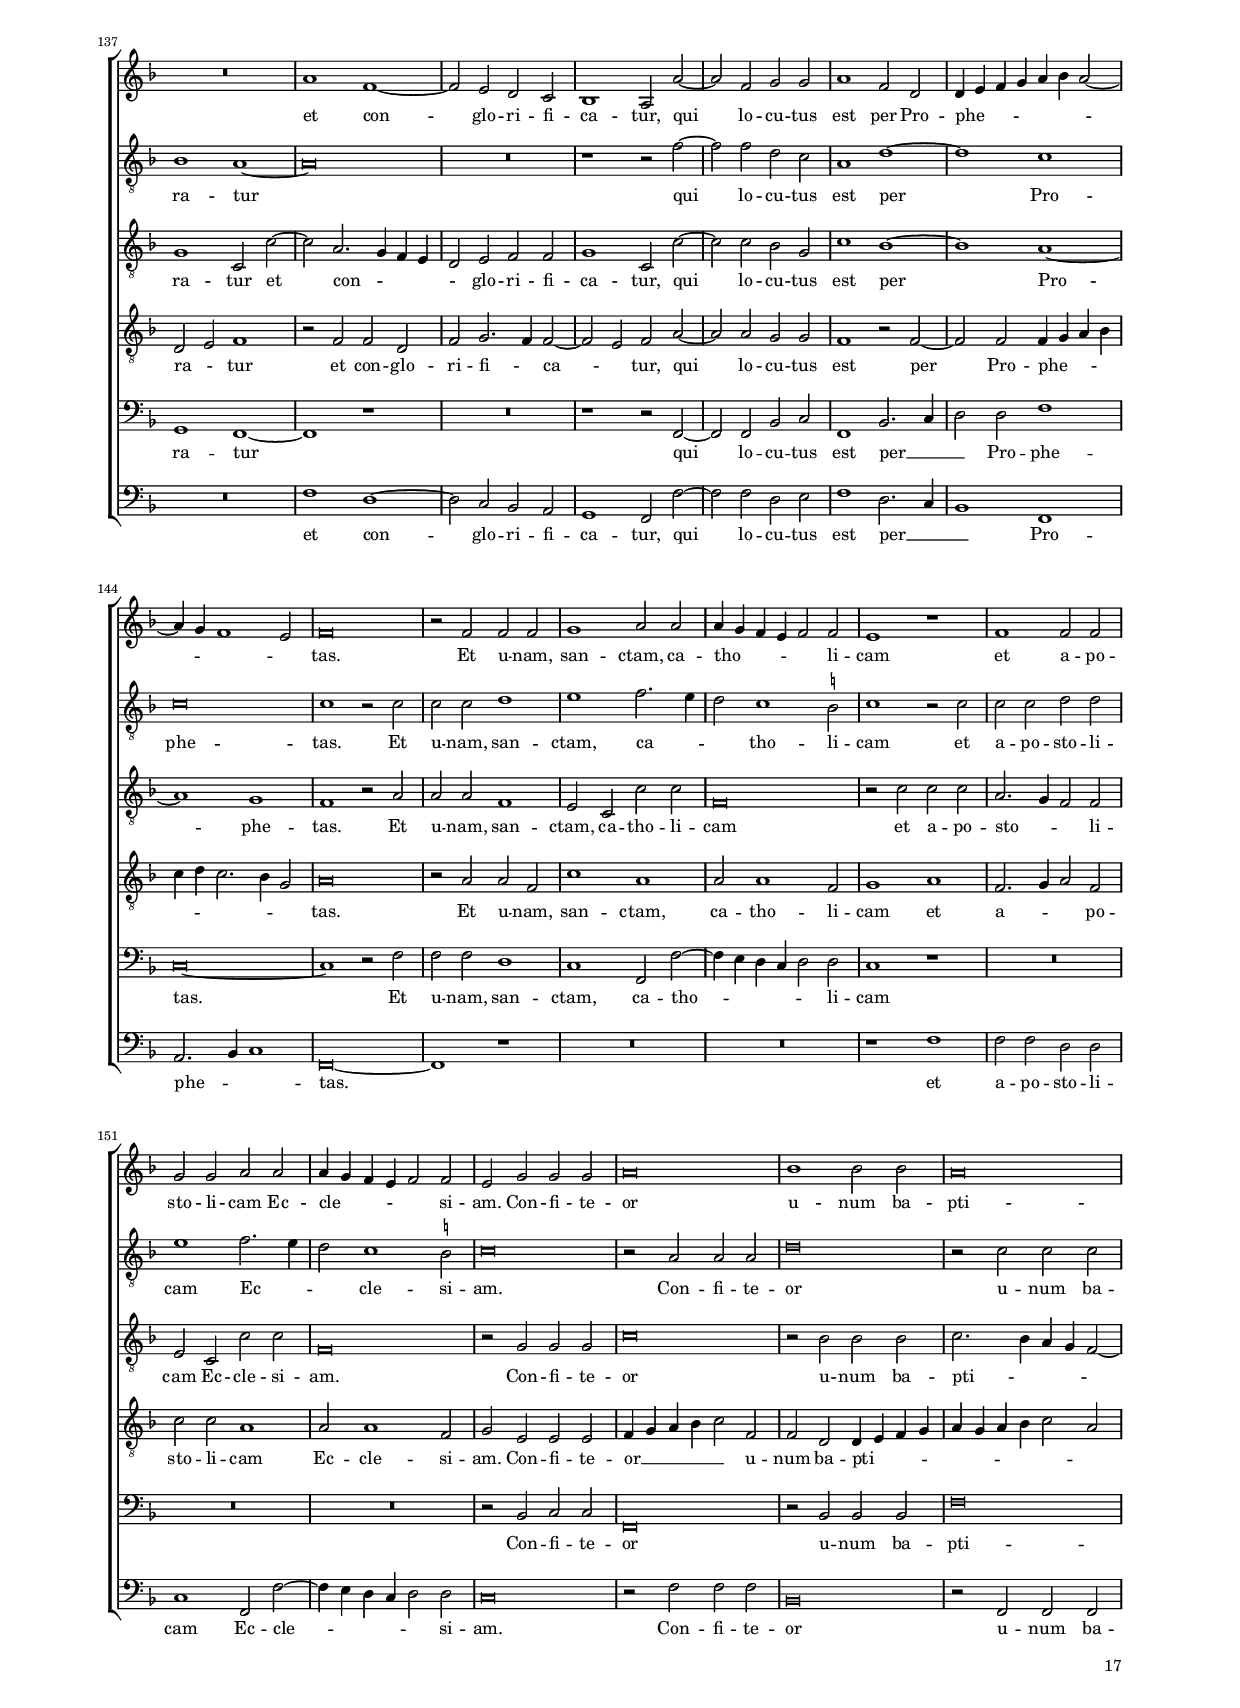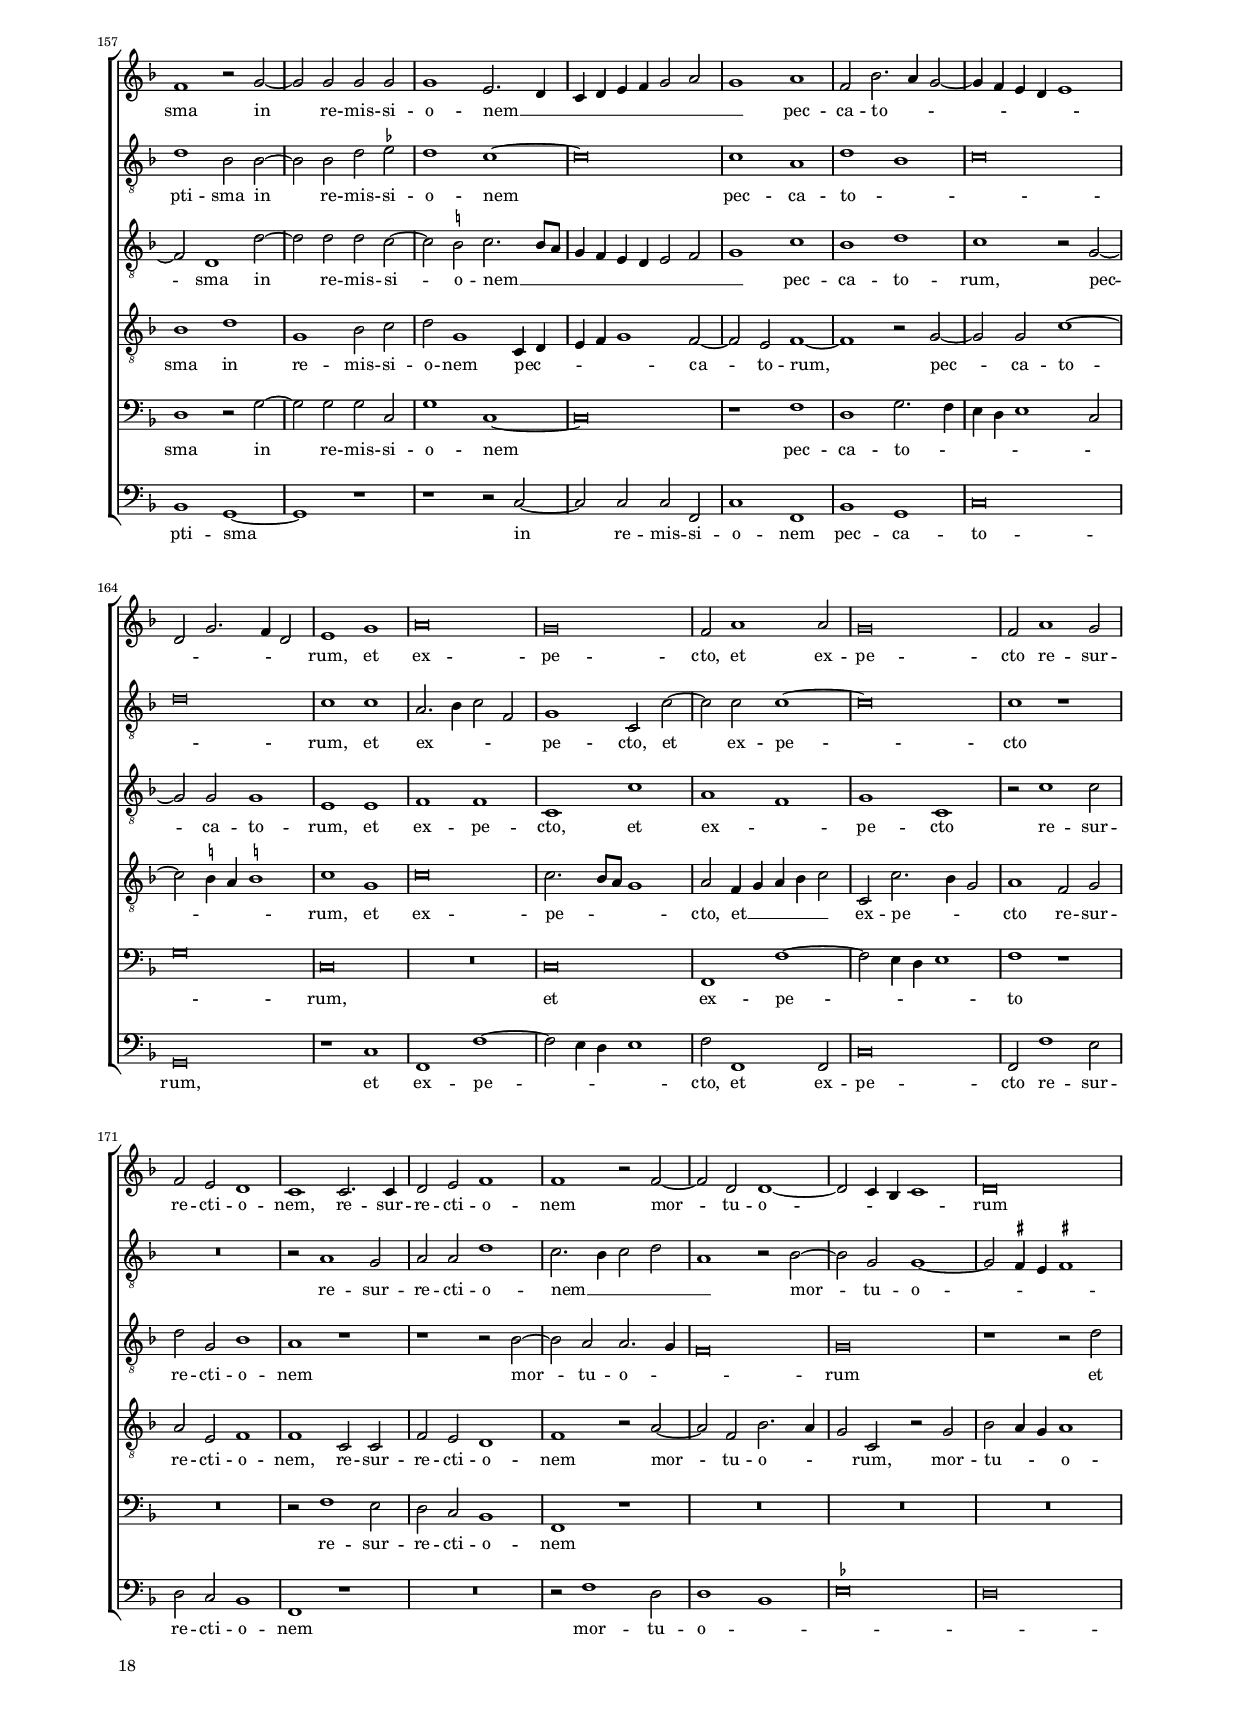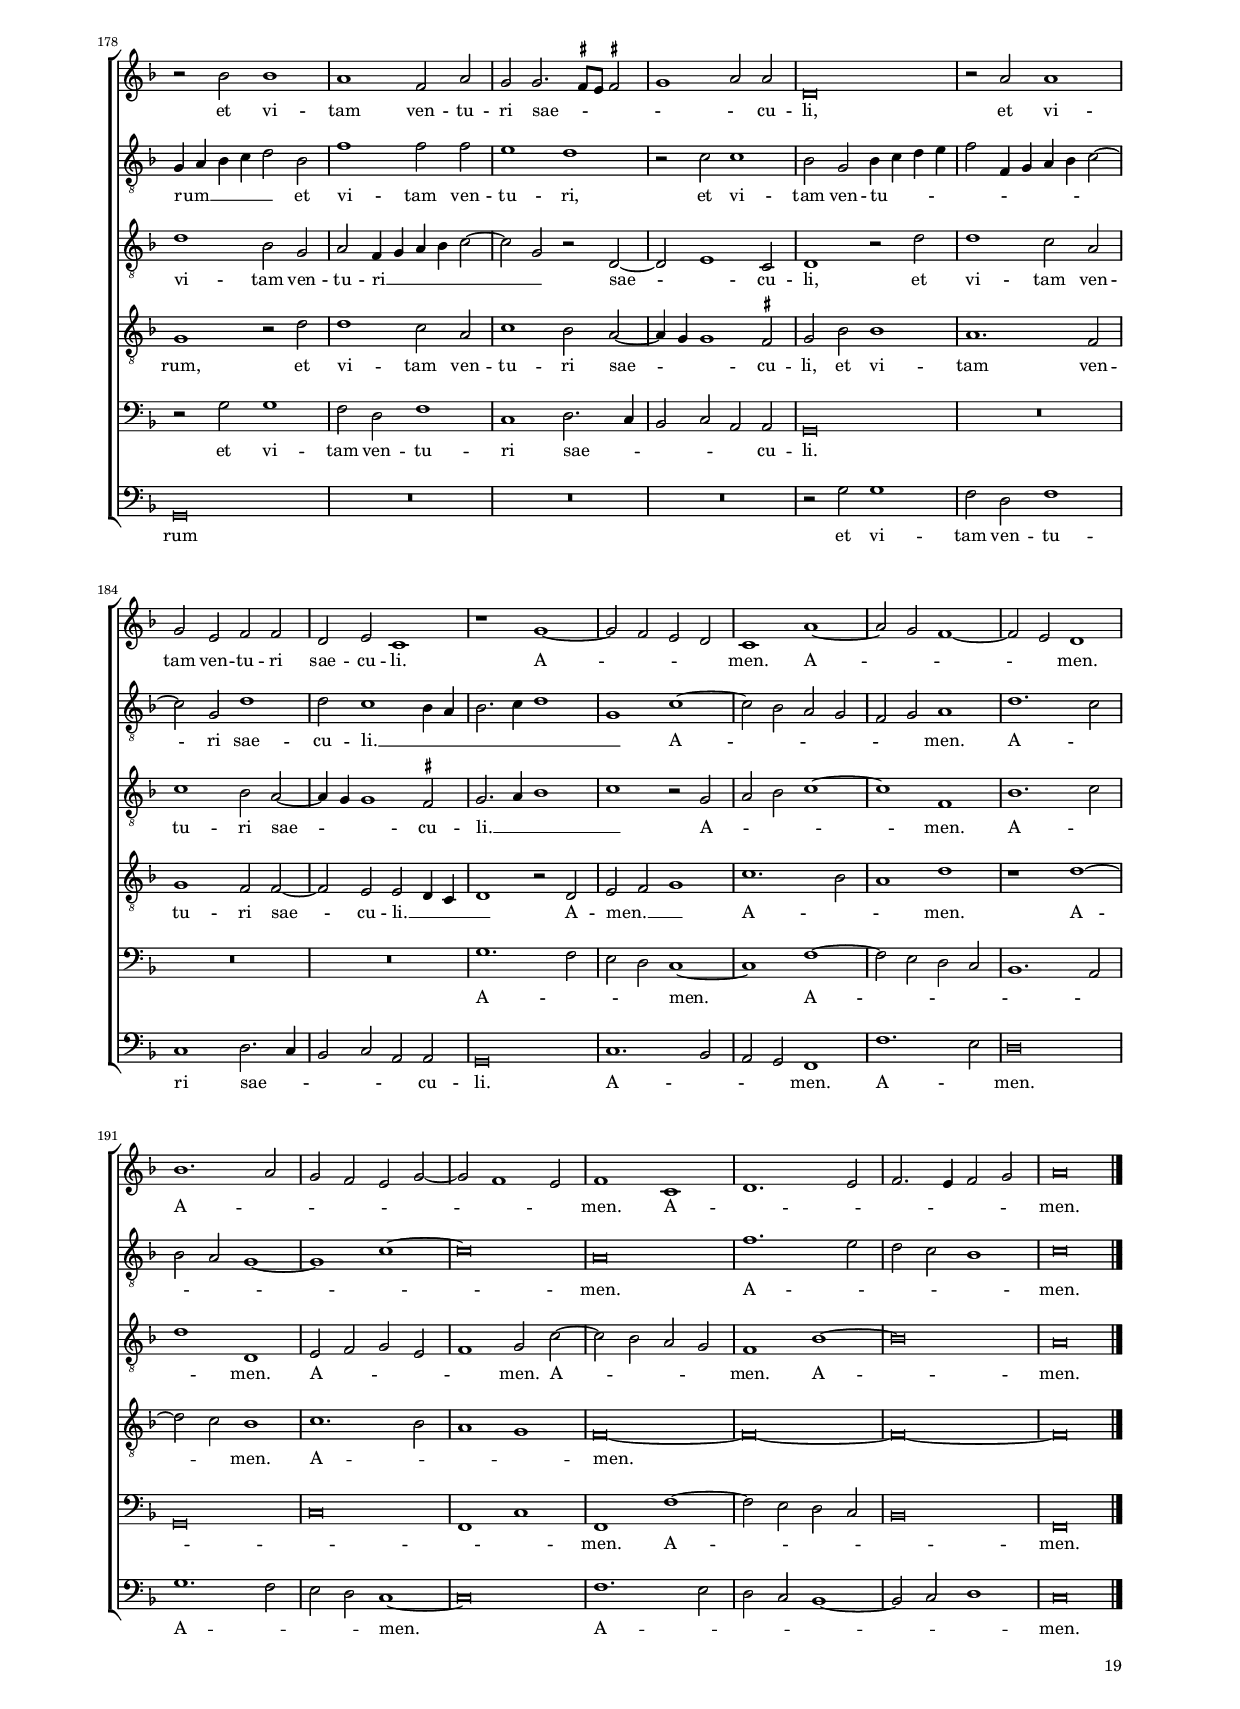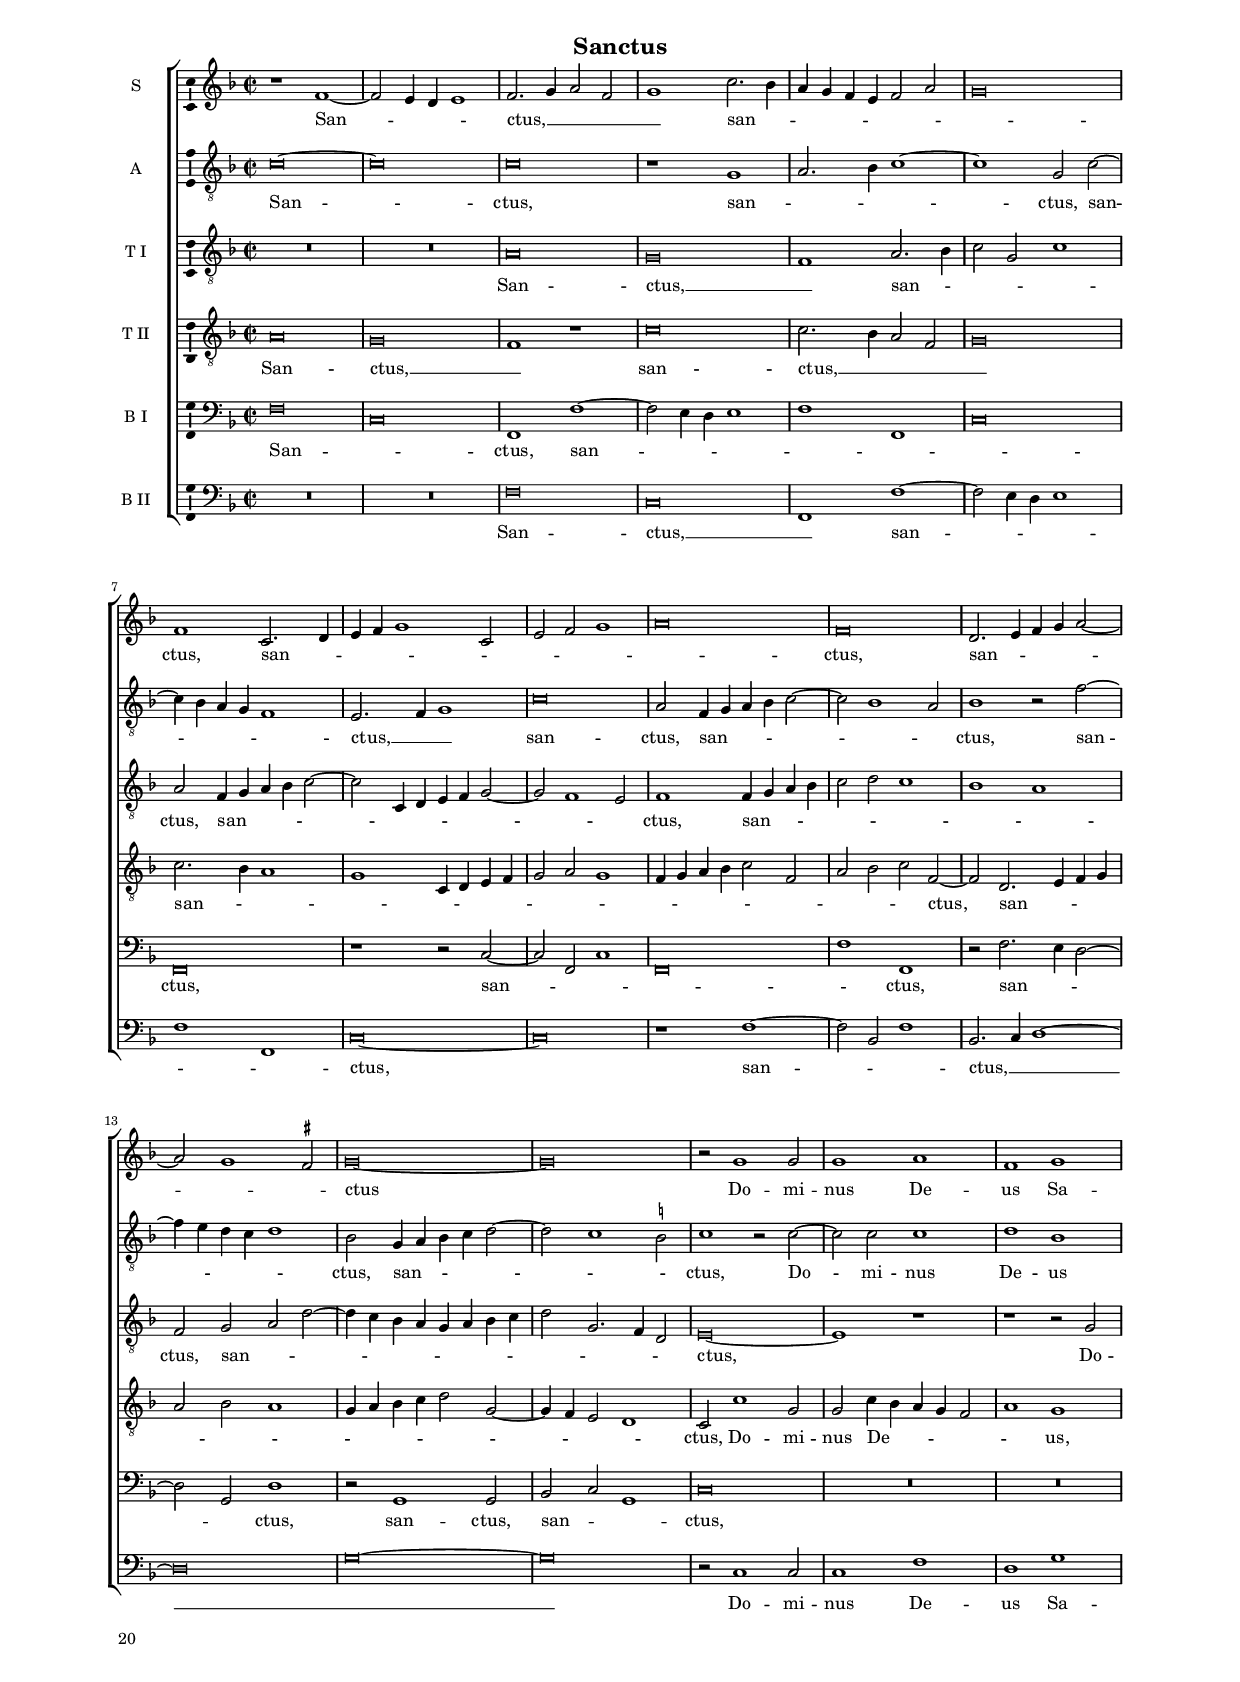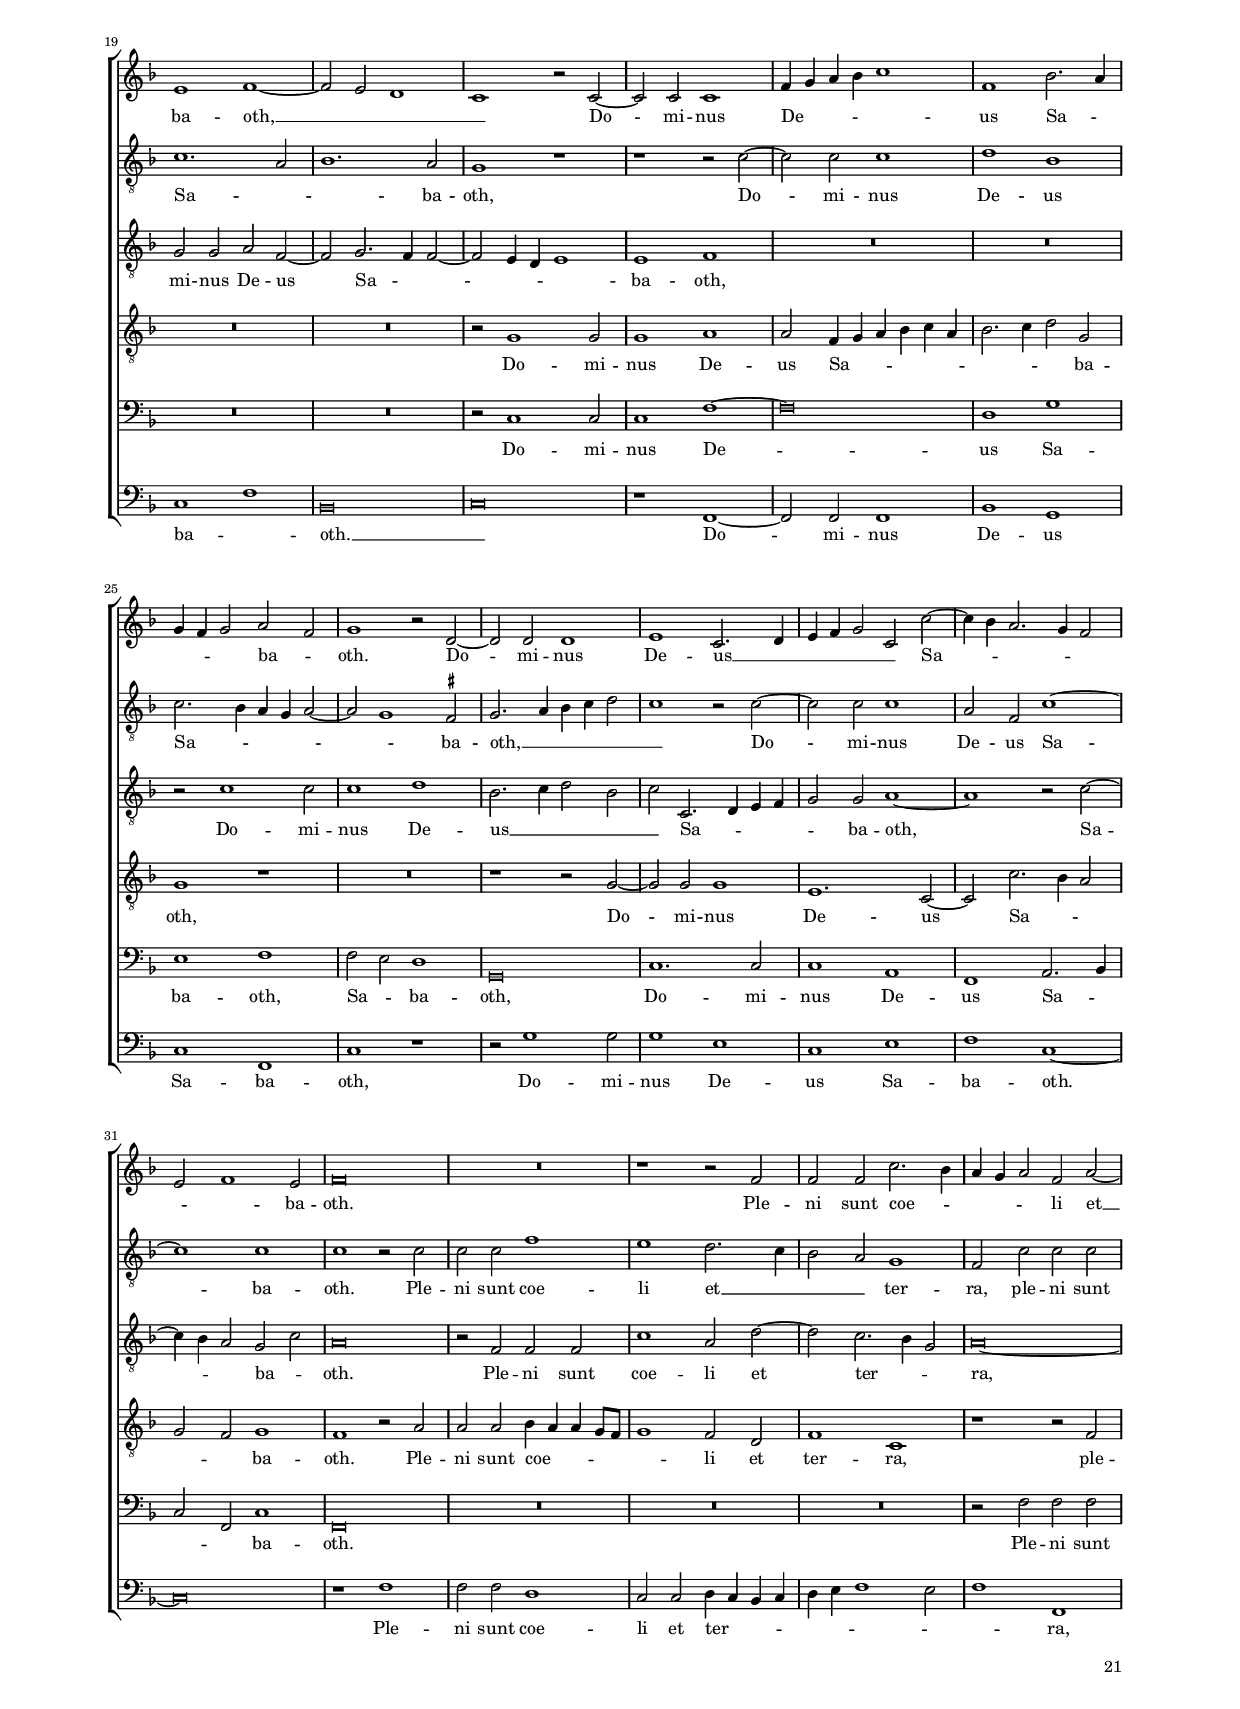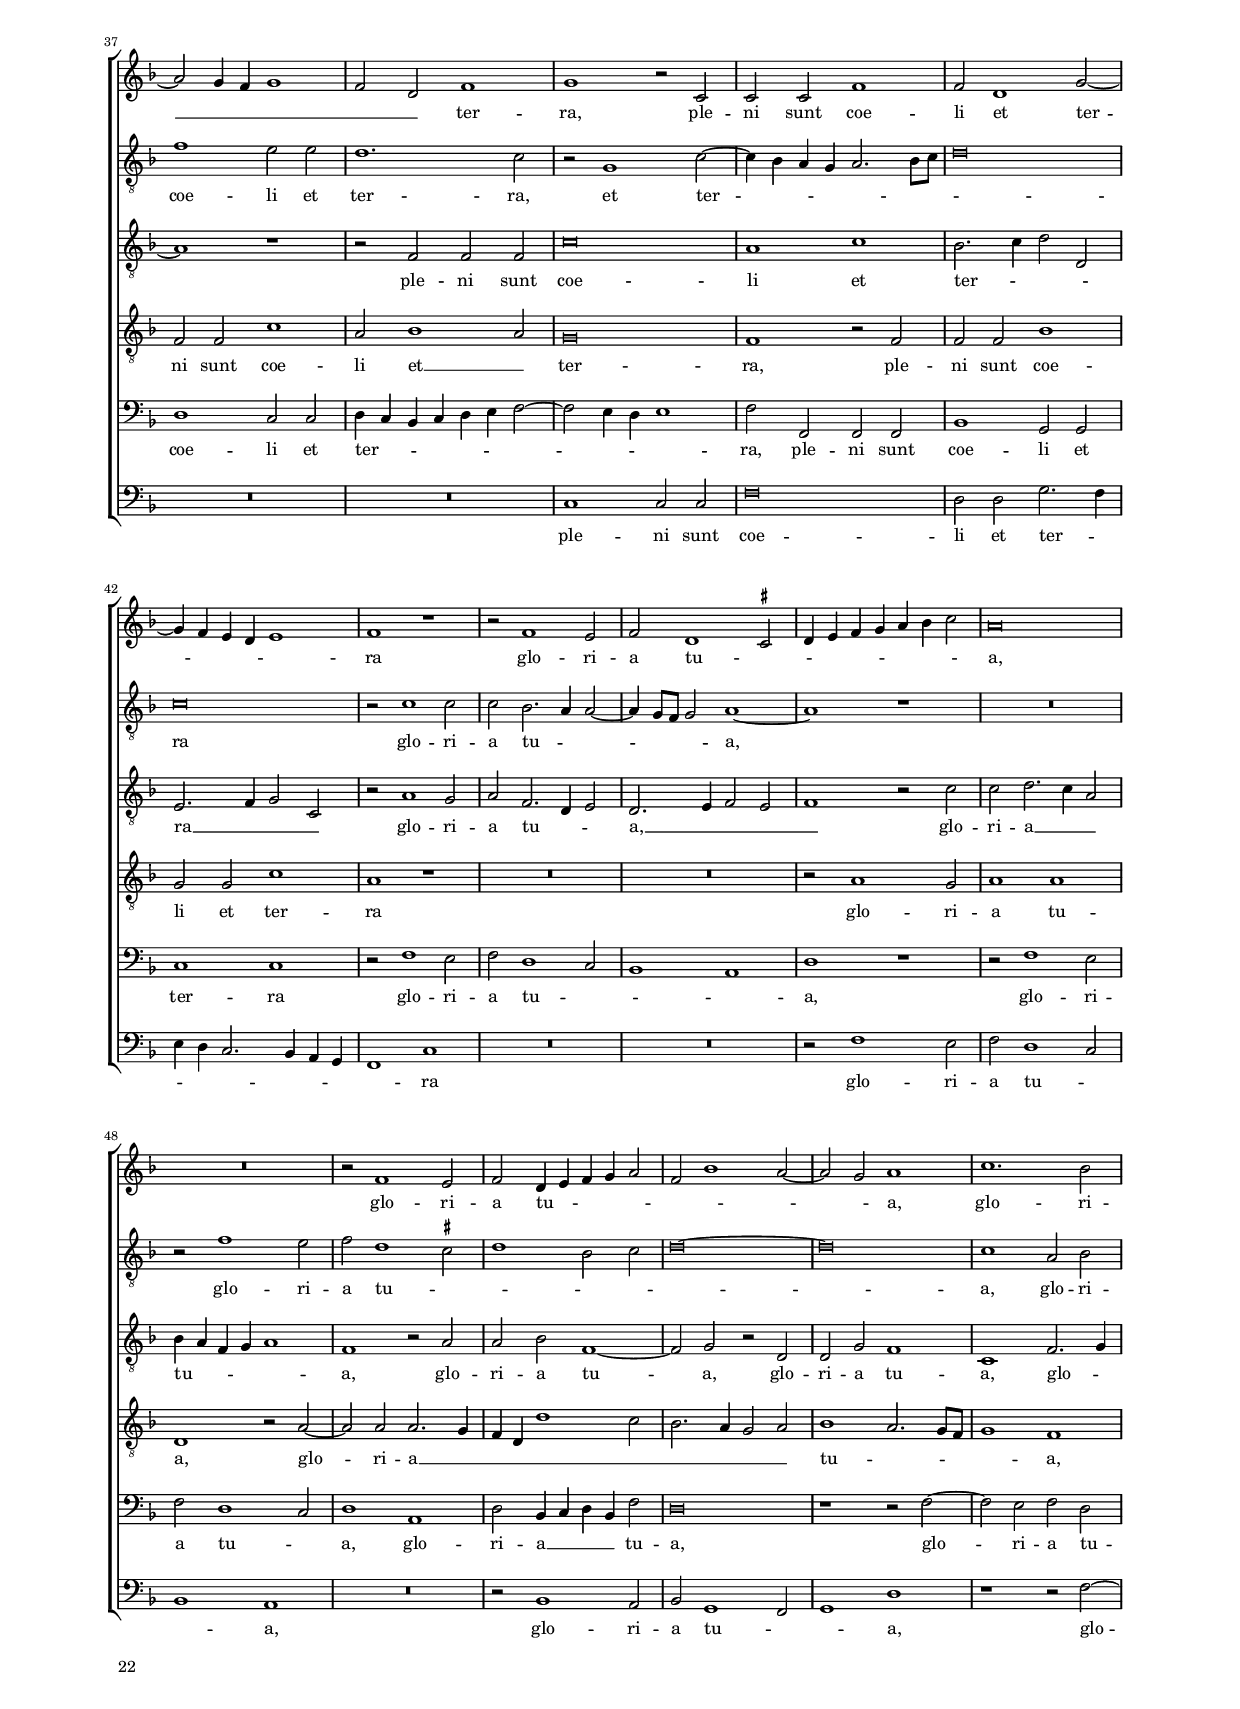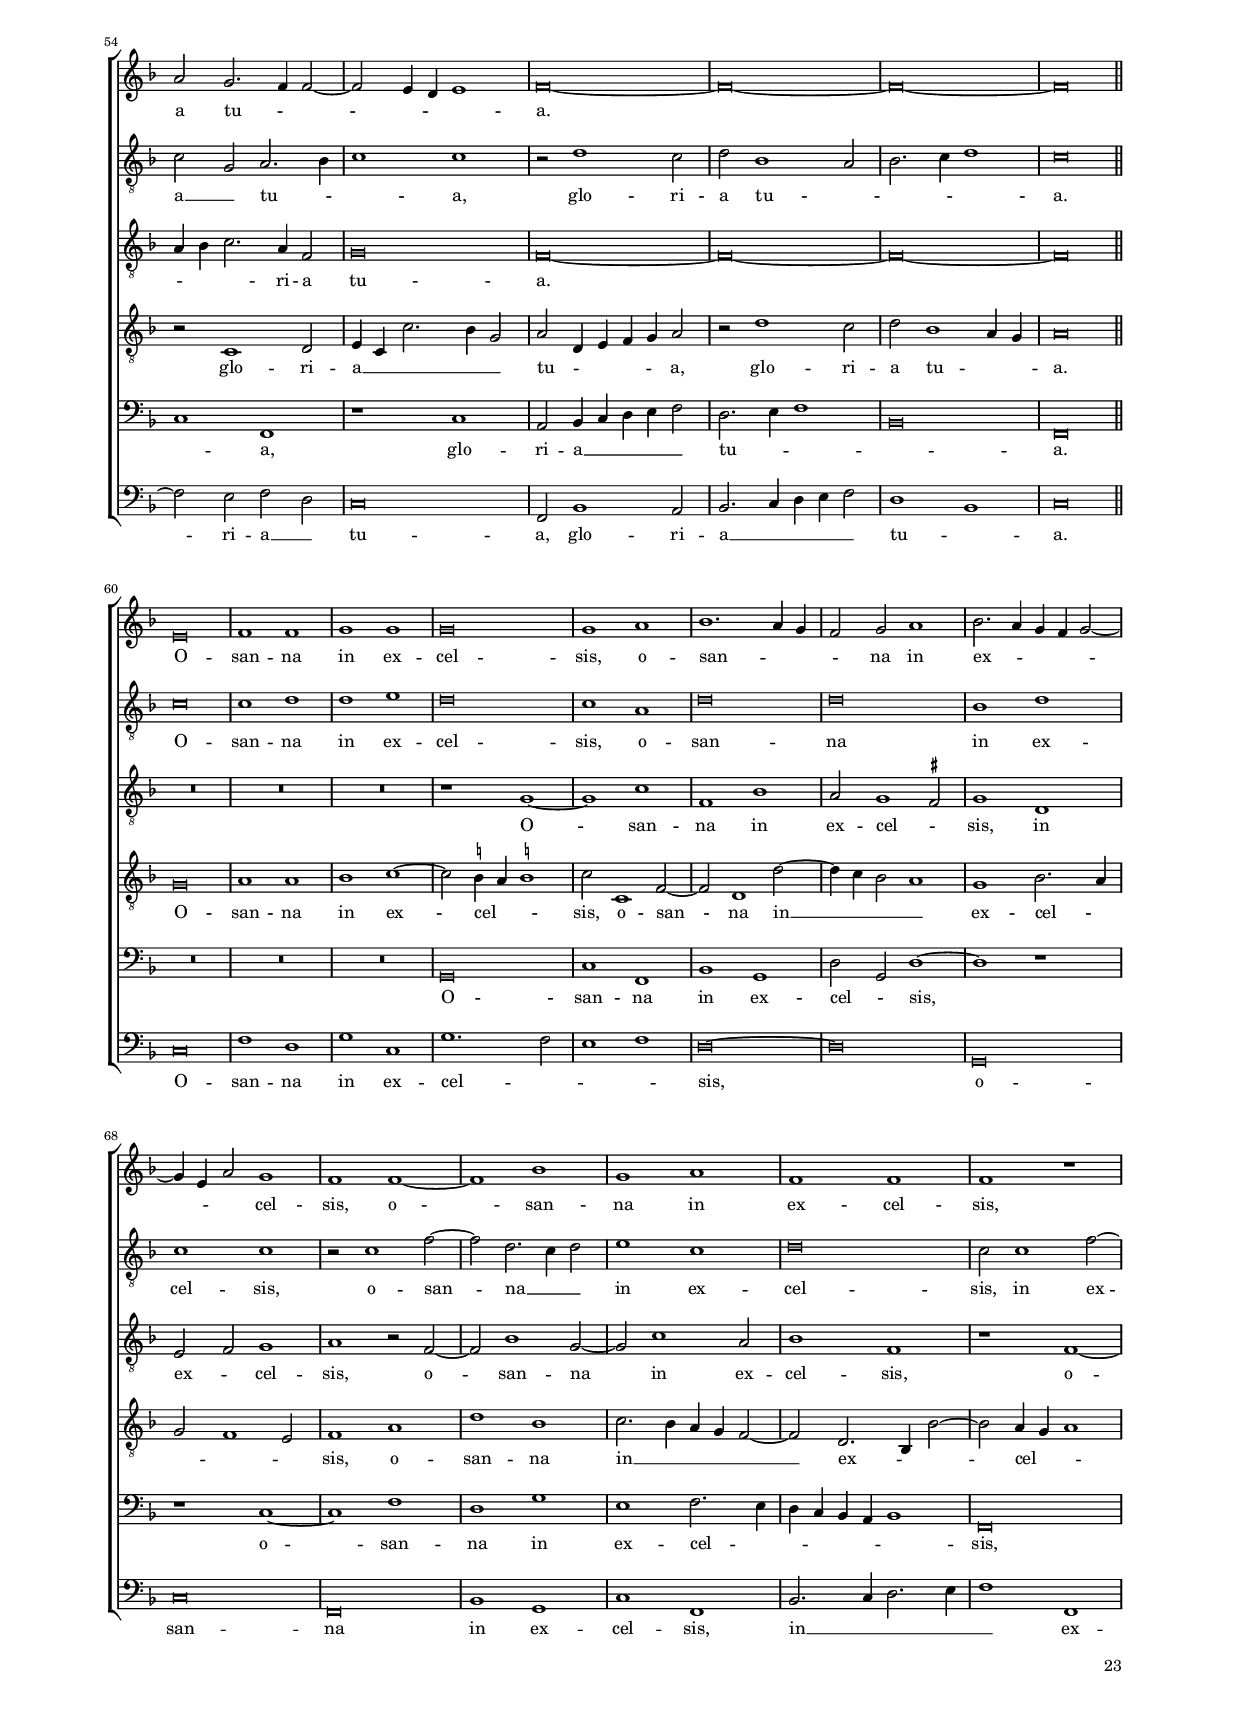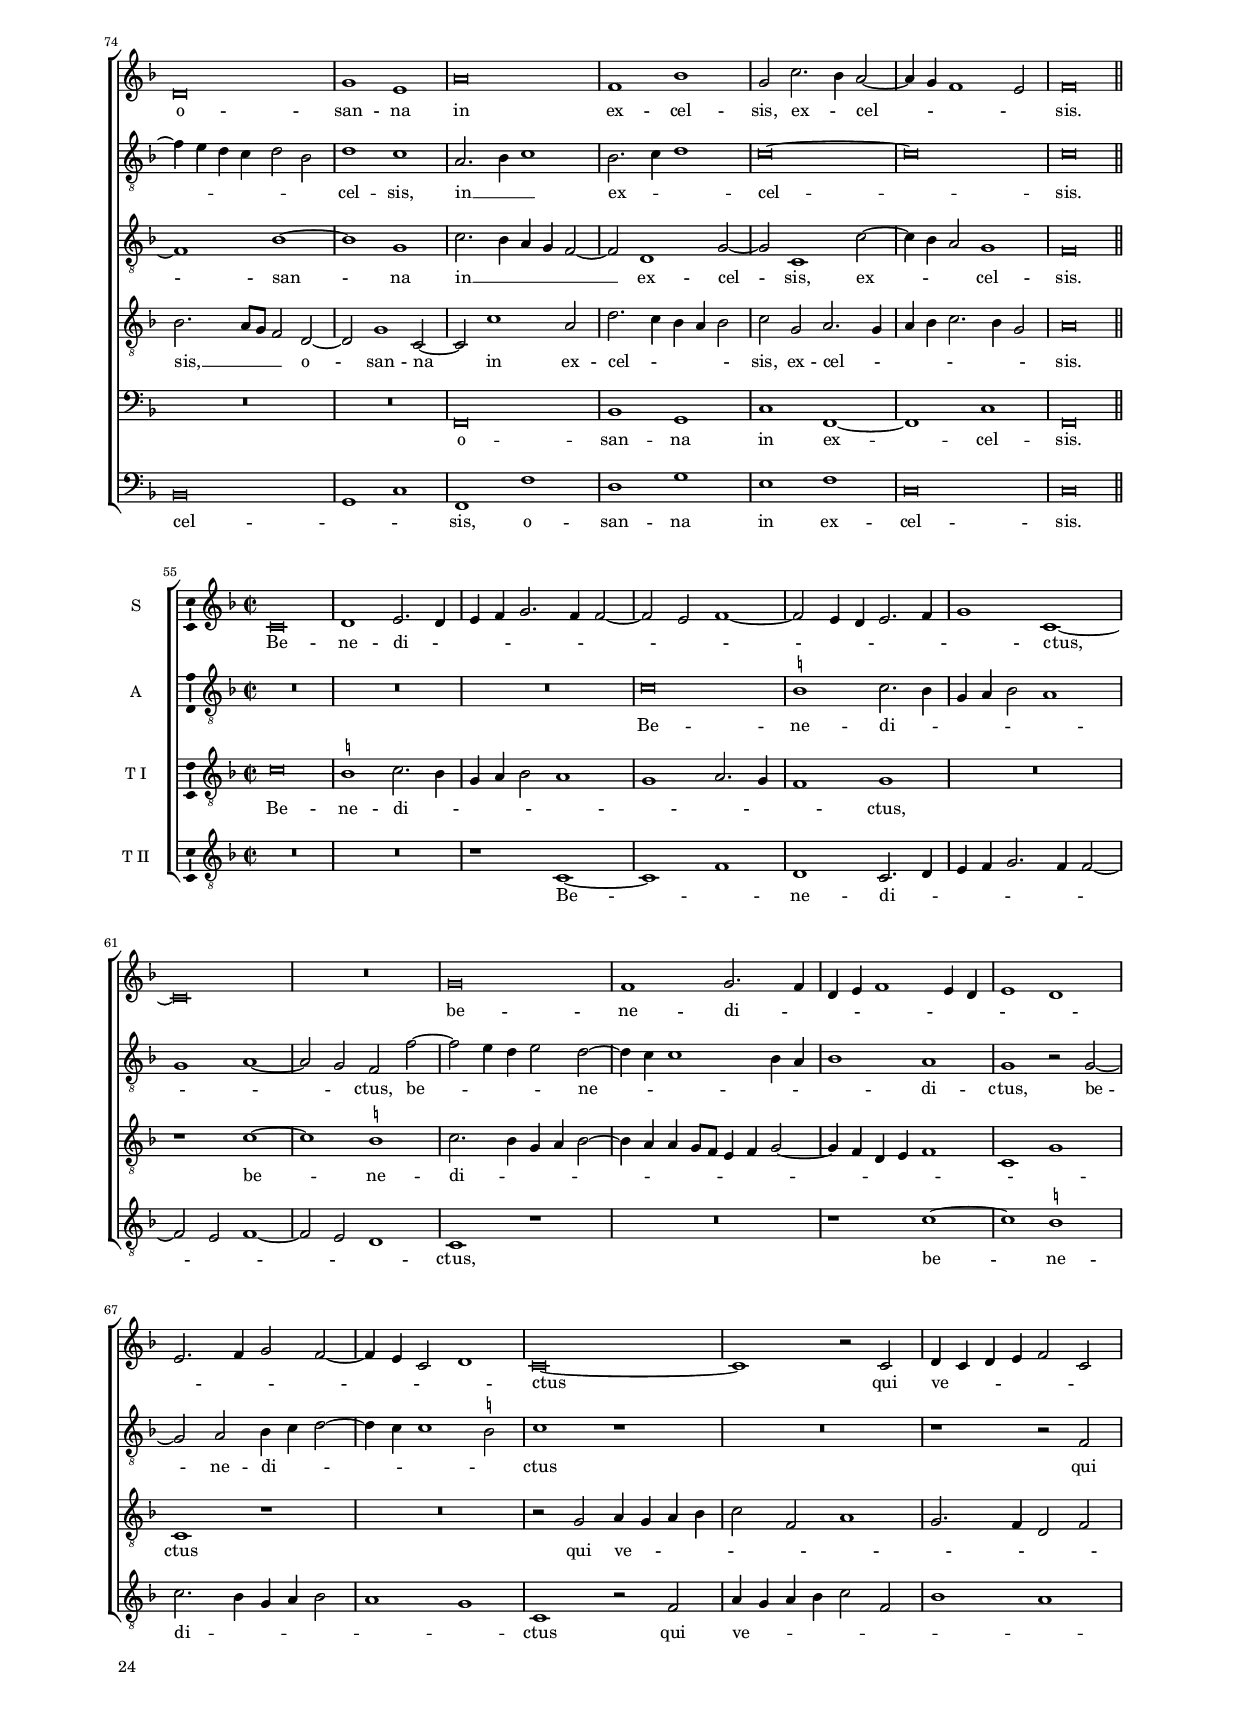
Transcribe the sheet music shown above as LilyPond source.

\version "2.22.0"
\language deutsch
#(set-global-staff-size 14)
% #(set-default-paper-size "letter")
#(ly:set-option 'point-and-click #f)

\header
{
  dedication=\markup { \fontsize #5 \bold "Missa Papae Marcelli" }
  title=\markup { \vspace #2 "Kyrie" }
  composer=\markup { \fontsize #2 "Giovanni Pierluigi da Palestrina" }
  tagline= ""
}

\paper
	{
	top-margin = 1.1 \cm
	bottom-margin = 0.8 \cm
	left-margin = 2 \cm
	right-margin = 2 \cm
	ragged-bottom = ##f
	ragged-last-bottom = ##t
	print-page-number = ##f
	system-system-spacing = #'((basic-distance . 17) (minimum-distance . 14) (padding . 5) (strechability . 800))
	score-system-spacing = #'((basic-distance . 17) (minimum-distance . 14) (padding . 5) (strechability . 800))
        system-score-spacing = #'((basic-distance . 17) (minimum-distance . 14) (padding . 5) (strechability . 800))
        score-score-spacing = #'((basic-distance . 17) (minimum-distance . 14) (padding . 5) (strechability . 800))
        last-bottom-spacing = #'((basic-distance . 11) (minimum-distance . 6) (padding . 2))
        oddFooterMarkup=\markup   \fill-line { "" \fromproperty #'page:page-number-string }
        evenFooterMarkup=\markup  \fill-line { \fromproperty #'page:page-number-string "" }
        scoreTitleMarkup = \markup { \fill-line  { \null \fontsize #3 \bold \fromproperty #'header:piece \fromproperty #'header:opus } }
%	systems-per-page = 3
%	min-systems-per-page = 3
%	markup-system-spacing.basic-distance = #12
%	print-all-headers = ##t
	print-first-page-number = ##f
%	first-page-number = 1
	}

	
global = {
	\key c \major
	\time 2/2 \set Score.measureLength = #(ly:make-moment 2/1)
        \skip 1*2*24 \bar "||" \break
        \skip 1*2*27 \bar "||" \break
        \skip 1*2*26 \bar "|." \pageBreak
	% \time 3/1 \once \override Score.TimeSignature.style = #'single-digit
	}

	ficta = { \once \set suggestAccidentals = ##t }
	
	forget = #(define-music-function (music) (ly:music?) #{
		\accidentalStyle forget
		$music
		\accidentalStyle default
		#})

        %\mark \markup { \fontsize #-3 \note  {1} #1 = \fontsize #-3 \note {1.} #1 }
        

incipitcantus = \markup { \score {
	{
	\set Staff.instrumentName = \markup { \fontsize #1 "Cantus" }
	\key c \major
	\clef violin
	s4 \bar ""
	}
	\layout  {
	raggedright = ##t
	indent = 1.6 \cm
	line-width = 2.4 \cm
	\context { \Staff \remove Time_signature_engraver }
	\override Staff.Clef.Y-extent = #'(0 . 0)
	}} \hspace #1 }
	     
      
incipitaltus = \markup { \score {
	{
	\set Staff.instrumentName = \markup { \fontsize #1 "Altus" }
	\key c \major
	\clef mezzosoprano
	s4 \bar ""
	}
	\layout  {
	raggedright = ##t
	indent = 1.6 \cm
	line-width = 2.4 \cm
	\context { \Staff \remove Time_signature_engraver }
	\override Staff.Clef.Y-extent = #'(0 . 0)
	}} \hspace #1 }


incipittenor = \markup { \score {
	{
	\set Staff.instrumentName = \markup { \fontsize #1 "Tenor I" }
	\key c \major
	\clef alto
	s4 \bar ""
	}
	\layout  {
	raggedright = ##t
	indent = 1.6 \cm
	line-width = 2.4 \cm
	\context { \Staff \remove Time_signature_engraver }
	\override Staff.Clef.Y-extent = #'(0 . 0)
	}} \hspace #1 }
      
      
incipitquintus = \markup { \score {
	{
	\set Staff.instrumentName = \markup { \fontsize #1 "Tenor II" }
	\key c \major
	\clef alto
	s4 \bar ""
	}
	\layout  {
	raggedright = ##t
	indent = 1.6 \cm
	line-width = 2.4 \cm
	\context { \Staff \remove Time_signature_engraver }
	\override Staff.Clef.Y-extent = #'(0 . 0)
	}} \hspace #1 }
        
      
incipitbassus = \markup { \score {
	{
	\set Staff.instrumentName = \markup { \fontsize #1 "Bassus I" }
	\key c \major
	\clef tenor
	s4 \bar ""
	}
	\layout  {
	raggedright = ##t
	indent = 1.6 \cm
	line-width = 2.4 \cm
	\context { \Staff \remove Time_signature_engraver }
	\override Staff.Clef.Y-extent = #'(0 . 0)
	}} \hspace #1 }
    
    
incipitsextus = \markup { \score {
	{
	\set Staff.instrumentName = \markup { \fontsize #1 "Bassus II" }
	\key c \major
	\clef tenor
	s4 \bar ""
	}
	\layout  {
	raggedright = ##t
	indent = 1.6 \cm
	line-width = 2.4 \cm
	\context { \Staff \remove Time_signature_engraver }
	\override Staff.Clef.Y-extent = #'(0 . 0)
	}} \hspace #1 }


cantus =  \relative c''
	{
	r1 d~
	d2 d d1
	g2. f4 e d c h
	a4 g g1 \ficta fis2
%5
	g1 d' |
	h2. a4 h c d2
	e2. d4 c a d2~
	d4 c c1 h2
	c\breve
%10
	r2 c1 c2 |
	c1 f
	e\breve
	r2 c1 c2
	c1 f
%15
	e1 d |
	r2 e f d
	e2 c d1
	c2 e f d
	e2 c2. h4 a2
%20
	g2 c1 h2 |
	c\breve~
	c\breve~
	c\breve~
	c\breve |
%25
% Christe
        c1 d2 e~
	e2 d4 c d2 e
	c\breve
	c\breve
	h2. c4 d1~
%30
	d1 d |
	c2 e d c
	d1 g,
	c1 r
	r2 c1 h2
%35
	a2 g a1 |
	g\breve
	R\breve
	r1 r2 f'~
	f2 e d1
%40
	e2 f g g, |
	c2. d4 e1
	r2 c f1
	e1 d
	r2 c1 h2
%45
	a2 g a1 |
	g\breve
	r2 c1 h2
	a1 g
	c1. d2
%50
	e\breve |
	d\breve |
% Kyrie II
	d\breve
	e1 c
	d2. c4 h a h2
%55
	g2 h a1~ |
	a1 d
	e1 c
	f2. e4 d2 g~
	g4 f e d c h a2~
%60
	a4 h c1 h2 |
	c\breve
	r1 d
	e1 e
	f2. e4 d1
%65
	r2 c1 a2 |
	h1 c~
	c2 h4 a g1
	a2 g1 \ficta fis2
	g1 r
%70
	r2 c a h |
	c1 h2 g
	a2 g4 f e2 e'
	c2 h a c~
	c2 h4 a h1
%75
	c\breve~ |
        c\breve~
        c\breve |
	}
	

altus = \relative c'
	{
	R\breve
	r1 g'~
	g2 g g1
	c\breve
%5
	h\breve |
	r2 g1 g2
	g1 a2 g~
	g2 \ficta fis g1
	e1 r2 g~
%10
	g2 g a1~ |
	a2 g f d
	e1 r2 g~
	g2 e f1~
        f2 g a g4 f
%15
	a2 g r g |
	g2 e a g4 f
	e4 d e2 a, h 
	g2 c1 h2
	c\breve
%20
	r1 r2 g' |
	e2 f g1
	a2 c2. h4 a g
	a\breve
	g\breve |
%25
% Christe
        g\breve
	g\breve
	a1 g2 a~
	a2 g4 f g2 a
	g1 r2 g
%30
	g2 a1 g2 |
	g\breve~
	g\breve
	R\breve
	r1 g
%35
	f2 e1 d2 |
	e1 d
	c2 c'1 h2
	a2 g a1
	g\breve
%40
	r2 c1 h2 |
	a1. g2
	a\breve
	g1 r2 g~
	g2 f e d
%45
	c2 h a2. h4 |
	c1 r2 d
	e2 c g'1
	r1 r2 g
	a1 a
%50
	g\breve |
	g\breve |
% Kyrie II
	r1 g~
	g1 a
	f1 g~
%55
	g1 e |
	f2. e4 d1
	c1 r
	r1 g'~
	g1 a
%60
	f1 g2. f4 |
	e4 d c h a1
	a'1 d,
	g1 a
	f1 g
%65
	e1 r |
	r2 g1 e2
	f2 g e c~
	c4 d e1 c2
	r2 g' f d
%70
	e2 c d1 |
	r2 c d e
	d1 c
	r2 g' e f
	g1 g,2 g'~
%75
	g2 f1 e2 |
	a1 f
	g\breve |
	}

tenor =  \relative c'
    {
	d1. d2
	d1 g2. f4
	e2 d e1~
	e2 d c1
%5
	d1 h2 g |
	g'2. f4 e2 d
	c2 e1 d2
	e2 d4 c d1
	c1 e2. f4
%10
	g2 e f1~ |
	f2 g a g4 f
	a2 g2. f4 e d
	e2 c2. h4 a g
	a4 f c'1 h2
%15
	c2 e f d |
	e2 c d1
        c2 e f d
	e2 c d1
	c2 g' e f
%20
	g\breve |
	r2 f1 e2
	f2 a2. g4 f e
	f\breve
	e\breve |
%25
% Christe
        R\breve
	R\breve
	f1 e2 f~
	f2 e4 d e2 f
	d\breve~
%30
	d\breve |
	e1 r
	r1 r2 g~
	g2 f e d
	c1 r
%35
	R\breve |
	r1 r2 g'~
	g2 f e d
	c2 h a2. h4
	c1 d
%40
	c1 r2 g' |
	f2 e e1
	r2 a, c2. d4
	e4 f g2. f4 d2
	e2 c g'1
%45
	R\breve |
	r1 r2 g~
	g2 f e d
	c4 h c d e1
	c1 f
%50
	e1 c |
	d\breve |
% Kyrie II
	R\breve
	R\breve
	d\breve
%55
	e1 c |
	d2 c1 h2
	c2. h4 a1
	r2 d1 d2
	e2 c c1
%60
	r1 g'~ |
	g1 a
	f1 g2. f4
	e4 d e1 a,2
	a'1 d,
%65
	g1 c, |
	d1 c
	r2 g'1 e2
	f2 e4 d c2 a
	h2 c r g'~
%70
	g2 e f e4 d |
	c2 a h c
	r2 g'1 g2
	a2 g1 f2
	e2 d4 c d1
%75
	c\breve~ |
        c\breve~
        c\breve |
	}
	

quintus =  \relative c'
	{
	R\breve
	R\breve
	R\breve
	R\breve
%5
	d1. d2 |
	d1 g2. f4
	e4 d c h a2 h
	c1 r2 g'~
	g2 g g1
%10
	e1 c2. h4 |
	a4 f c'1 h2
	c1 e2. f4
	g2 g a1~
	a2 g f d
%15
	e2 c d1 |
	c1 r2 g'
	g2 a1 g4 f
	e1 a2 g~
	g4 f e d c2 f~
%20
	f2 e d1 |
	c1 r2 c~
	c2 c a2. h4
	c\breve
	c\breve
%25
% Christe
        R\breve |
	R\breve
	R\breve
	R\breve
	r2 g a h~
%30
	h2 a4 g a2 h |
	c1 d2 e~
	e2 d4 c d2 e
	c1 r2 g'~
	g2 f e d
%35
	c2 h a2. h4 |
	c1 r2 d
	e2 c g'2. f4
	e1 c
	r1 r2 g'~
%40
	g2 f e d |
	c2 a4 h c d e2
	c1 r2 c
	c2 c d1
	c1 r2 g'
%45
	f2 e1 d2 |
	e1 d
	c1 r2 g'
	f2 e2. f4 g2
	f1 f,
%50
	g2 c1 h4 a |
	h\breve |
% Kyrie II
	R\breve
	R\breve
	R\breve
%55
	R\breve |
	r1 g'~
	g1 a
	f1 g2. f4
	e4 d e2 f2. e8 d
%60
	c1 d |
	c1 r2 a~
	a2 d2. g,4 g'2~
	g4 f e d e1
	d1 r2 g~
%65
	g2 e f1 |
	g2. f4 e d c2~
	c2 g r c
	a2 h c1
	d2 e d1
%70
	c1 r2 g' |
	e2 f g1
	f2 d e1
	f2 d c1
	r1 g'
%75
	e2 f g1 |
	f2. e4 c2 d
	e\breve |
	}

	
bassus  =  \relative c
	{
        R\breve
	R\breve
	R\breve
	R\breve
%5
	r1 g'~ |
	g2 g g1
	c1. h2
	a1 g~
	g1 c
%10
	c2 c a f |
	c'1 r
	c,1. c2
	c1 f~
	f2 e d1
%15
	c2 c'1 h2 |
	c2 c, f g
	c,2 c'1 h2
	c4 h a g f2 g
	c,1 r
%20
	r1 r2 g' |
	a2 f c'1
	a1 f2 a~
	a4 g f e f1
	g\breve |
%25
% Christe
        c1 h2 c~
	c2 h4 a h2 c
	f,1 c'2 f,4 g
	a4 h c1 f,2
	g1 r
%30
	r1 r2 g |
	e2 c g' c,
	g'1. c,2
	r2 c'1 h2
	a1 g
%35
	a2 e f1 |
	c1 g'
	R\breve
	R\breve
	r2 c1 h2
%40
	a1 g |
	a1. e2
	f\breve
	c2 c'1 h2
	a1 g
%45
	a2 e f1 |
	c1 g'
	R\breve
	r2 c1 h2
	a2 f a2. h4
%50
	c1 g |
	g\breve |
% Kyrie II
	R\breve
	R\breve
	R\breve
%55
	R\breve |
	R\breve
	c\breve
	d1 h
	c2. h4 a g f2 |
%60
	a1 g |
	c,1 f
	d1 g
	c,1 c'
	d1 h
%65
	c2. h4 a1 |
	g1 c,
	R\breve
	R\breve
	r2 c' a h
%70
	c1 f,2 g |
	a1 g2 e
	f2 g c, c'
	a2 h c1
	r2 g2. a4 h g
%75
	a1 g2 c~
	c4 h a g a1 |
	g\breve |
	}


sextus  =  \relative c
	{
	R\breve
	g'1. g2
	g1 c~
	c2 h a1
%5
	g\breve |
	R\breve
	R\breve
	R\breve
	c,1. c2
%10
	c1 f~ |
	f2 e d1
	c1 c'
	c2 c a f
	c'1 r
%15
	r2 c, f g |
	c,2 c'1 h2
	c4 h a g f2 g
	c,1 r
	r2 g' a f
%20
	c'1 g |
	r1 c,
	f1. f2
	f\breve
	c\breve |
%25
% Christe
        R\breve
	R\breve
	R\breve
	R\breve
	g'1 \ficta fis2 g~
%30
	g2 f4 e f2 g |
	c,2 c' h c~
	c2 h4 a h2 c
	a1 g
	R\breve
%35
	R\breve |
	r2 c1 h2
	a1 g
	a2 e f1
	c1 g'
%40
	R\breve |
	r2 c1 h2
	a2 f a2. h4
	c2 c, g'1
	R\breve
%45
	R\breve |
	r2 c1 h2
	a1 g
	a1 e
	f\breve
%50
	c\breve |
	g'\breve |
% Kyrie II
	R\breve
	R\breve
	r1 g~
%55
	g1 a |
	f1 g
	c,1 f
	d2 d g1
	c,1 r
%60
	R\breve |
	c'\breve
	d1 h
	c2. h4 a1
	d,1 g
%65
	c,1 r |
	r1 r2 c'
	a2 h c1
	f,2 g a1
	g2 e f g
%70
	c,1 r |
	r1 r2 c'
	a2 h c1
	f,2 g a1
	g\breve
%75
	c,\breve |
	f\breve
	c\breve |
	}


lyricscantus = \lyricmode {
	Ky -- ri -- e~e -- lei -- _ _ _ _ _ _ _ _ _ son,
        Ky -- ri -- _ _ _ _ e __ _ _ _ e -- _ le -- i -- son,
        Ky -- ri -- e~e -- lei -- son,
        Ky -- ri -- e e -- lei -- son,
        Ky -- ri -- e~e -- lei -- _ _ son,
        Ky -- ri -- e e -- le -- _ _ _ _ i -- son.
        Chri -- _ ste __ _ _ _ e -- lei -- son,
        Chri -- _ _ ste e -- _ _ _ lei -- _ son,
        Chri -- _ ste e -- lei -- son,
        Chri -- _ ste~e -- lei -- _ _ _ son, __ _ _
        e -- le -- i -- son,
        Chri -- _ ste e -- lei -- son,
        Chri -- _ ste e -- lei -- _ _ son.
        Ky -- ri -- e~e -- lei -- _ _ _ _ _ _ son,
        Ky -- ri -- e e -- _ _ le -- _ _ _ _ _ _ _ _ i -- son,
        Ky -- ri -- e~e -- le -- i -- son,
        Ky -- ri -- e~e -- le -- _ _ _ _ _ i -- son,
        Ky -- ri -- e~e -- lei -- _ _ son, __ _ _ _ 
        Ky -- ri -- e~e -- lei -- _ _ _ _ son.        
	}

	
lyricsaltus = \lyricmode {
	Ky -- ri -- e~e -- lei -- son,
        Ky -- ri -- e e -- lei -- _ _ son,
        Ky -- ri -- e e -- lei -- _ son,
        Ky -- ri -- e e -- lei -- _ _ _ son,
        Ky -- ri -- e~e -- lei -- _ _ _ _ _ son,
        e -- le -- _ i -- son,
        Ky -- ri -- _ e e -- _ _ _ _ lei -- son.
        Chri -- ste e -- lei -- _ _ _ _ _ son,
        Chri -- ste e -- lei -- son,
        Chri -- ste e -- _ lei -- _ son,
        Chri -- _ ste e -- lei -- son,
        Chri -- _ ste e -- lei -- son,
        Chri -- _ ste e -- le -- _ _ i -- son,
        e -- le -- i -- son,
        Chri -- ste e -- lei -- son.
        Ky -- ri -- e~e -- lei -- _ _ _ _ son,
        Ky -- ri -- e~e -- lei -- _ _ _ _ _ _ _ son,
        Ky -- ri -- e~e -- lei -- son,
        Ky -- ri -- e e -- lei -- _ _ _ son,
        Ky -- ri -- e~e -- lei -- _ son,
        Ky -- ri -- e~e -- lei -- son,
        Ky -- ri -- e~e -- lei -- son,
        Ky -- ri -- e~e -- lei -- _ son.
	}
	
	
lyricstenor = \lyricmode {
	Ky -- ri -- e~e -- lei -- _ _ _ _ _ _ son,
        Ky -- ri -- e __ _ _ _ _ e -- _ _ _ _ lei -- son,
        Ky -- _ _ ri -- e e -- le -- _ _ _ _ _ _ _ _ _ _ _ _ _ _ _ i -- son,
        Ky -- ri -- _ e e -- lei -- son,
        Ky -- ri -- _ e e -- lei -- son,
        e -- le -- i -- son,
        Ky -- ri -- e e -- _ _ _ lei -- son.
        Chri -- _ ste __ _ _ _ e -- lei -- son,
        Chri -- _ ste~e -- lei -- son,
        Chri -- _ ste e -- lei -- _ _ _ _ _ son,
        e -- lei -- _ son,
        Chri -- ste~e -- _ _ _ _ _ _ lei -- _ son,
        Chri -- _ ste e -- lei -- _ _ _ _ son,
        e -- lei -- _ son.
        Ky -- ri -- e~e -- le -- _ i -- son, __ _ _
        Ky -- ri -- e~e -- lei -- son,
        Ky -- ri -- e~e -- lei -- _ _ _ _ son,
        Ky -- ri -- e e -- lei -- son,
        Ky -- ri -- e __ _ _ _ e -- lei -- son,
        Ky -- ri -- e __ _ _ _ e -- lei -- son,
        Ky -- ri -- e~e -- lei -- _ _ _ _ _ son.        
	}
	

lyricsquintus = \lyricmode {
	Ky -- ri -- e~e -- lei -- _ _ _ _ _ _ _ son,
        Ky -- ri -- e e -- lei -- _ _ _ _ _ son,
        Ky -- _ _ ri -- e e -- lei -- _ _ _ _ son,
        Ky -- ri -- e __ _ _ _ e -- lei -- _ _ _ _ _ _ _ son,
        Ky -- ri -- e e -- lei -- son.
        Chri -- _ ste __ _ _ _ e -- le -- _ _ _ _ _ i -- son,
        Chri -- _ ste e -- le -- i -- son, __ _ _
        Chri -- ste e -- lei -- _ _ son,
        Chri -- _ ste e -- lei -- _ _ _ _ _ son,
        Chri -- ste e -- lei -- son,
        Chri -- _ ste e -- lei -- _ son,
        Chri -- _ ste~e -- _ _ lei -- son,
        e -- lei -- _ _ son.
        Ky -- ri -- e~e -- lei -- _ _ _ _ _ _ _ _ _ son,
        e -- lei -- _ _ _ _ _ _ son,
        Ky -- ri -- e~e -- lei -- _ _ _ _ son,
        Ky -- ri -- e~e -- lei -- _ _ _ son,
        Ky -- ri -- e~e -- lei -- _ _ _ _ _ son,
        Ky -- ri -- e~e -- lei -- _ _ _ _ son.        
	}

	
lyricsbassus = \lyricmode {
	Ky -- ri -- e~e -- lei -- _ _ son,
        Ky -- ri -- e~e -- le -- i -- son,
        Ky -- ri -- e~e -- lei -- _ _ son,
        Ky -- ri -- e e -- le -- i -- son,
        Ky -- ri -- e~e -- _ _ _ le -- i -- son,
        Ky -- ri -- e~e -- lei -- son,
        e -- lei -- _ _ _ _ son.
        Chri -- _ ste __ _ _ _ e -- le -- _ _ _ _ _ _ i -- son,
        Chri -- ste e -- lei -- _ _ son,
        Chri -- _ ste e -- lei -- _ _ _ son,
        Chri -- _ ste e -- lei -- _ _ son,
        Chri -- _ ste e -- lei -- _ _ _ son,
        Chri -- _ ste e -- lei -- _ _ _ son.
        Ky -- ri -- e~e -- lei -- _ _ _ _ _ _ son,
        e -- lei -- _ son,
        Ky -- ri -- e~e -- lei -- _ _ _ son,
        Ky -- ri -- e~e -- lei -- _ _ _ _ _ _ _ son,
        e -- le -- i -- son,
        Ky -- _ _ _ ri -- e~e -- lei -- _ _ _ _ son.        
	}
	
	
lyricssextus = \lyricmode {
	Ky -- ri -- e~e -- lei -- _ _ son,
        Ky -- ri -- e~e -- lei -- _ _ son,
        Ky -- ri -- e~e -- le -- i -- son,
        e -- le -- i -- son,
        Ky -- ri -- e~e -- _ _ _ le -- i -- son,
        Ky -- ri -- e~e -- lei -- son,
        Ky -- ri -- e~e -- lei -- son.
        Chri -- _ ste e -- _ le -- i -- son,
        Chri -- _ ste __ _ _ _ e -- lei -- son,
        Chri -- _ ste e -- lei -- _ _ _ son,
        Chri -- _ ste e -- lei -- _ _ i -- son,
        Chri -- _ ste e -- lei -- son,
        e -- lei -- son.
        Ky -- ri -- e~e -- lei -- son,
        Ky -- ri -- e~e -- lei -- son,
        Ky -- ri -- e~e -- lei -- _ _ _ _ son,
        Ky -- ri -- e~e -- le -- _ _ _ _ _ _ i -- son,
        Ky -- ri -- e~e -- lei -- _ _ _ son,
        e -- lei -- son.        
	}


\score
{  
	\transpose c f, {
	\new ChoirStaff \with { \override StaffGrouper.staff-staff-spacing.basic-distance = #12 }
	<<
	
	\new Staff << \global
	\new Voice="v1" {
		\set Staff.instrumentName=\incipitcantus
		\set Staff.midiInstrument = "reed organ"
		\clef violin
		\cantus }
	\new Lyrics \lyricsto "v1" {\lyricscantus }
	>>

	
	\new Staff << \global
	\new Voice="v2" {
		\set Staff.instrumentName=\incipitaltus
		\set Staff.midiInstrument = "reed organ"
        \clef "G_8"
		\altus}
	\new Lyrics \lyricsto "v2" {\lyricsaltus }
	>>

	
	\new Staff << \global
	\new Voice="v3" {
		\set Staff.instrumentName=\incipittenor
		\set Staff.midiInstrument = "reed organ"
		\clef "G_8"
		\tenor }
	\new Lyrics \lyricsto "v3" {\lyricstenor }
	>>
	
	
	\new Staff << \global
	\new Voice="v5" {
		\set Staff.instrumentName=\incipitquintus
		\set Staff.midiInstrument = "reed organ"
		\clef "G_8"
		\quintus}
	\new Lyrics \lyricsto "v5" {\lyricsquintus }
	>>
	
	
	\new Staff << \global
	\new Voice="v4" {
		\set Staff.instrumentName=\incipitbassus
		\set Staff.midiInstrument = "reed organ"
		\clef "bass" 
		\bassus }
	\new Lyrics \lyricsto "v4" {\lyricsbassus}
	>>
        	
	
	\new Staff << \global
	\new Voice="v6" {
		\set Staff.instrumentName=\incipitsextus
		\set Staff.midiInstrument = "reed organ"
		\clef "bass" 
		\sextus}
	\new Lyrics \lyricsto "v6" {\lyricssextus }
	>>
	
	>>
	} % transpose
		
	\layout
	{
	indent = 2.7 \cm
%	\context { \Lyrics \override VerticalAxisGroup.nonstaff-relatedstaff-spacing.padding = #2 }
%	\context { \Lyrics \override LyricText.font-size = #1 }
	\context { \Staff \override TimeSignature.break-visibility = #end-of-line-invisible }
    \context { \Staff \consists "Ambitus_engraver" }
	\context { \Score \override BarNumber.padding = #2 }
	\context { \Voice \override NoteHead.style = #'baroque }
	}
	
\midi
	{
    	\tempo 2 = 90
	}
	
}


%%%%%%%%%%%%%%%%%%%%%%%%%%%%%   GLORIA

	
global = {
	\key c \major
        \time 2/2 \set Score.measureLength = #(ly:make-moment 2/1)
        \skip 1*2*60 \bar "||" \break
        \skip 1*2*68 \bar "|." \pageBreak
	}

	ficta = { \once \set suggestAccidentals = ##t }
	
	forget = #(define-music-function (music) (ly:music?) #{
		\accidentalStyle forget
		$music
		\accidentalStyle default
		#})


cantus =  \relative c''
	{
	h\breve
	h1 c
	c1 d~
	d2 e c c
%5
	h1 d~ |
	d2 d e1
	e1 f
	e1 d
	e1 d
%10
	h2 d1 d2 |
	e2 e d1
	h\breve
	R\breve
	r2 c c c
%15
	b2 a1 g2 |
	a1 f'~
	f2 f d1
	e1. e2
	e1 f~
%20
	f1 e2 e~ |
	e2 d e1
	c2 f2. e4 c2
	d2 e2. d4 c2~
	c2 h c1
%25
        R\breve |
	R\breve
	R\breve
	r2 h1 a2
	h1 g2 c~
%30
	c4 h g2 a h |
	c2 c1 c2
	c1 c
	a4 h c d e2 e~
	e2 e e1
%35
	f\breve |
	e2 e1 d2
	c2 c h d~
	d2 d e e
	a,1 f'~
%40
	f1 e~ |
	e2 d4 \ficta cis d1
	e1 f~
	f1 e
	d\breve
%45
	e\breve |
	R\breve
	R\breve
	r1 r2 e
	e2 e e1
%50
	d2 c1 h2 |
	a1 g2 g~
	g2 g g1
	a2. g4 a h c2~
	c2 h4 a h1
%55
	c\breve~
	c\breve
	r2 d1 d2
	d1 e~
	e2 d c1
%60
	h\breve |
% Qui tollis
	h\breve
	h1 a2 a
	d2 e f1~
	f1 e
%65
	R\breve |
	r1 r2 a,~
	a2 a g g
	c1 h
	d\breve
%70
	d1 e |
	c2 d1 e2
	f1 e
	e1. e2
	e2 g2. f4 e d
%75
	e4 d c h c2 c |
	h2 d1 d2
	e2 e c d
	e1 d
	h2 d1 d2
%80
	e2 e c d |
	e1 d
	h1 r2 d
	e1 d2 e~
	e4 d h2 c d
%85
	g,1 a |
	g1 r
	R\breve
	R\breve
	r2 e' d e~
%90
	e4 d h2 c d~ |
	d4 c c1 h2
	c1 r2 e~
	e2 d c h
	a2 g a1
%95
	g1 r2 c |
	a2 h a8 g a h c2~
	c4 h a1 \ficta gis2
	a1 r
	R\breve
%100
	R\breve |
	r1 d~
	d1 d
	e\breve
	d1 h~
%105
	h2 c d1 |
	e\breve
	d1 r2 d
	d2 h c d
	e1 r
%110
	r1 r2 h |
	c2 d g,1
	R\breve
	R\breve
	r1 r2 e'
%115
	c2 d e e~ |
	e2 d c1
	h2 c2. h4 g2
	a1 g2 h
	c2 d e e
%120
	d2 e f f~ |
	f2 e d1
	c2 d2. c4 c2~
	c2 h4 a h1
	c\breve~
%125
        c\breve~ |
        c\breve~
        c\breve~
        c\breve |
	}


altus =  \relative c'
	{
	g'\breve
	g1 g
	a1 a2 d,~
	d2 g1 \ficta fis2
%5
	g1 h~ |
	h2 h c1
	c1 a2 h
	c1 h
	c1 a
%10
	g2 h1 h2 |
	c2 c a1
	g1 r
	R\breve
	r2 g g g
%15
	f1 d |
	e1 a~
	a2 a a1
	a1. a2
	a1 f2. g4
%20
	a1 g |
	R\breve
	R\breve
	r2 g2. f8 g a2
	g1 e2 g
%25
	g2 g g1 |
	a2 a1 a2~
	a2 g1 \ficta fis2
	g1 r
	R\breve
%30
	R\breve |
	r2 g1 g2
	g1 a~
	a1 g2 c~
	c2 c c1
%35
	c\breve |
	c2 c,4 d e f g2~
	g2 \ficta fis g2 d~
	d2 d g g
	f1 a~
%40
	a1 a |
	a\breve
	a1 a~
	a1 a
	a1 a
%45
	r2 a a a |
	g1 g2 c
	a2 h2. a4 a2~
	a2 \ficta gis2 a1
	R\breve
%50
	R\breve |
	r1 r2 e~
	e2 e e1
	e1 f
	g\breve
%55
	r2 g1 g2 |
	g1 a
	h1 r2 g~
	g2 g g1
	g\breve
%60
	g\breve |
% Qui tollis
	g\breve
	g1 f2 d
	a'2 a f2. e4
	d1 c2 e~
%65
	e2 e d d |
	g1 f2. e4
	d2 a r c
	e2 f g1
	g\breve
%70
	g1 g |
	g2 g1 g2
	a1 g
	c1. c2
	c\breve
%75
	g1. g2 |
	g2 h1 h2
	c2 g a h
	c1 a
	g2 h1 h2
%80
	c2 g a h |
	c1 a
	g1 r
	R\breve
	R\breve
%85
	R\breve |
	r2 g g g~
	g2 g f1
	e1 d
	e1 r
%90
	R\breve |
	g\breve 
	e1 r2 g~
	g2 g g g
	f4 e e1 d2
%95
	e1 r |
	R\breve
	R\breve
	r2 a1 a2~
	a2 a a1
%100
	g1 c, |
	d1 g~
	g1 g
	e2. f4 g2 a
	h1 r
%105
	g1 g |
	e2. f4 g2 a
	h\breve
	R\breve
	r2 g g g
%110
	c2 c h1 |
	r1 r2 g~
	g2 g f1
	e2 f2. e4 e2~
        e2 d e1
%115
	r1 r2 g~ |
	g2 g c,1
	d2 c4 h c d e2~
	e2 d e1
	r1 r2 c'
%120
	a2 c c c~ |
	c2 c a1
	a2 a1 f2
	g1 d
	e2 f g1
%125
	a1 c2. h4 |
	a\breve
	g\breve~
	g\breve |
	}


tenor =  \relative c'
	{
	R\breve
	R\breve
	R\breve
	R\breve
%5
	r1 g'~ |
	g2 g g1
	a1 f
	g1 r
	R\breve
%10
	r2 g1 g2 |
	g2 e \ficta fis4 g2 \ficta fis!4 
	g2 d1 d2
	c1 a
	c1 r
%15
	R\breve |
	r1 f~
	f2 f f1
	e1. c2
	c1 d
%20
	a2. h4 c1 |
	g1 r
	R\breve
	R\breve
	r1 r2 e'
%25
	e2 d e1 |
	c2 f2. e4 e d8 c
	d2 e c1
	d1 r
	R\breve
%30
	R\breve |
	r2 e1 e2
	e1 f~
	f1 e2 g~
	g2 g g1
%35
	a\breve |
	g1 c,2 g
	c2 a h4 a g a
	h4 c d1 \ficta cis2
	d1 d~
%40
	d1 e |
	f\breve
	e1 d2. e4
	f4 g a2. g4 e2
	f2. e4 d1
%45
	\ficta cis2 e e e |
	e1 d2 c~
	c2 h c h4 a
	h1 a2. h4
	c1 r
%50
	r2 e1 e2 |
	a,1 c
	r1 r2 c~
	c2 c c1
	d\breve
%55
	e1 r2 c~ |
	c2 c c1
	d1 h2. c4
	d1 g,2 g'~
	g2 f e1
%60
	d\breve |
% Qui tollis
	d\breve
	d1 d2 f
	f2 e d4 e f g
	a1 a
%65
	r1 r2 d,~ |
	d4 \ficta cis8 h \ficta cis!2 d f~
	f2 e d e
	c1 d
	r1 d
%70
	d1 c2 e~ |
	e2 d1 c2
	c2. d4 e1
	r2 g1 g2
	g2 e1 e2
%75
	e2. f4 g1 |
	r2 g1 g2
	g2 e e4 c g'2~
	g2 \ficta fis4 e \ficta fis! g2 \ficta fis!4
	g1 r
%80
	R\breve |
	R\breve
	r1 g
	g1 g~
	g2 g f d
%85
	e1 f |
	e1 r
	R\breve
	R\breve
	r2 g g g~
%90
	g2 g f1 |
	e1 d
	c\breve
	R\breve
	R\breve
%95
	r2 e1 e2~ |
	e2 e f4 e e2~
	e4 d d2 e1~
	e1 r
	r1 r2 d~
%100
	d2 g1 \ficta fis2 |
	g1 d2. c4
	h2 a g1
	g'\breve
	g1 d~
%105
	d1 g,2 g'~ |
	g4 f e d e2 c
	d\breve
	R\breve
	r2 e c d
%110
	e2 f g g |
	f2 d e e~
	e2 d c1
	h2 c2. h4 g2
	a1 h
%115
	R\breve |
	R\breve
	R\breve
	r1 r2 g'
	f2 f e1
%120
	r1 r2 c~ |
	c4 d e2 f d
	e2 d a'1
	r2 d,1 g2~
	g2 f e2. d4
%125
	c4 a a'1 g2 |
	f\breve
	e\breve~
        e\breve |
	}

	
quintus  =  \relative c'
	{
	d\breve
	d1 e
	e1 f
	g1 c,2 c
%5
	d\breve |
	R\breve
	R\breve
	r1 g
	e4 f g e \ficta fis g2 \ficta fis!4
%10
	g1 r |
	R\breve
	r2 g1 g2
	f2 e1 d2
	e2 e e e
%15
	d2 f1 e4 d |
	c1 d~
	d2 d d1
	c1 a
	e'1 d
%20
	c1 r2 g'~ |
	g2 g g1
	a2 a1 a2
	g2. f4 e2 f
	d1 c
%25
	R\breve |
	R\breve
	R\breve
	r2 d1 d2
	d1 e
%30
	e1 d2 d |
	c1 r
	R\breve
	r1 r2 e~
	e2 e e1
%35
	c\breve |
	c2 g'1 g2 |
	a2 a d,1
	R\breve
	r2 a'2. g4 f2~
%40
	f4 e d1 \ficta cis2 |
	d\breve
	cis1 d4 e f g
	a2 d, e a,
	a'2. g4 f1
%45
	e1 r |
	r1 r2 e~
	e2 e f d
	e1 r2 a
	a2 a g1
%50
	g2 c,2. d4 e2~ |
        e2 d e1
	R\breve
	R\breve
	R\breve
%55
	r2 e1 e2 |
	e1 \ficta fis
	g2 d1 d2
	h\breve
	c2. h4 g2 a
%60
	h\breve |
% Qui tollis
	R\breve
	R\breve
	R\breve
	r1 r2 c~
%65
	c2 h a h |
	g1 a
	R\breve
	R\breve
	h\breve
%70
	h1 c |
	c2 h1 c2
	a1 c
	e1. e2
	e2 c4 d e f g2~
%75
	g4 f e d e2 e |
	d1 r
	R\breve
	R\breve
	r2 g1 g2
%80
	g2 e e4 c g'2~ |
	g2 \ficta fis4 e \ficta fis! g2 \ficta fis!4
	g1 r
	R\breve
	R\breve
%85
	R\breve |
	r2 e d e~
	e4 d h2 c d~
	d4 c c1 h2
	c1 r
%90
	R\breve |
	R\breve
	r2 g'2. f4 e d
	c2 d e d
	c2 h a1
%95
	h2 h1 c2~ |
	c2 h c2. h4
	a2 a h1
	r2 e1 f2~
	f2 e f2. e4
%100
	d2 e1 d4 c |
	h1 h~
	h2 c d1
	c2. d4 e2 c
	d1 g~
%105
	g2 f4 e d2 g, |
	g'\breve
	g1 r2 g
	g2 g f f
	e2 c e d
%110
	c2 c d1 |
	R\breve
	R\breve
	R\breve
	r1 r2 g
%115
	f2 f e1 |
	c2 d e f
	g4 f e d c2 h
	a1 h
	r1 r2 e
%120
	f2 g a a~ |
	a2 g f1
	e2 f2. e4 c2
	d\breve
	c\breve~
%125
	c\breve~ |
	c\breve~
	c\breve~
	c\breve |
	}


bassus  =  \relative c
	{
	R\breve
	R\breve
	R\breve
	R\breve
%5
	r1 g'~ |
	g2 g c1
	a1 d
	c1 r
	R\breve
%10
	r2 g1 g2 |
	c2 c d1
	g,1 r
	R\breve
	r2 c c c
%15
	d1 b |
	a1 r
	R\breve
	R\breve
	R\breve
%20
	r1 r2 c~ |
	c2 h c1
	a2 d2. c4 a2
	h2 c1 f,2
	g1 c,2 c
%25
	c2 g' c,1 |
	f2 d a'1
	R\breve
	r2 g1 \ficta fis2
	g1 e2 a~
%30
	a4 g e2 f g |
	c,\breve~
	c1 r
	r1 r2 c'~
	c2 c c1
%35
	a2 f2. g4 a h |
	c1 r
	r1 r2 g~
	g2 f e e
	d\breve
%40
	R\breve |
	R\breve
	r1 d~
	d1 a'
	d,1 d
%45
	r2 a' a a |
	c1 h2 a~
	a2 g f1
	e1 a
	R\breve
%50
	R\breve |
	r1 r2 c~
	c2 c c1
	a\breve
	g\breve
%55
	c,\breve~ |
	c1 r
	r2 g'1 g2
	g1 e2. d4
	c\breve
%60
	g'\breve |
% Qui tollis
	g\breve
	g1 d2 d'
	d2 \ficta cis d d,~
	d4 e f g a1
%65
	R\breve |
	r1 r2 d~
	d2 c h c
	a1 g
	R\breve
%70
	R\breve |
	R\breve
	R\breve
	c,1. c2
	c1 c'~
%75
	c2 c c1 |
	r2 g1 g2
	c2. h4 a2 g
	c1 d
	g,1 r
%80
	R\breve |
	R\breve
	r1 r2 h
	c1 h2 c~
	c4 h g2 a h
%85
	c1 f, |
	c1 r
	R\breve
	R\breve
	r2 c' h c~
%90
	c4 h g2 a h |
	c1 g
	c,\breve
	R\breve
	R\breve
%95
	r2 e1 a2~ |
	a2 \ficta gis a2. \forget g4
	f2 f e1
	a1 r
	R\breve
%100
	R\breve |
	r1 g~
	g1 g
	c,\breve
	g'1 r2 g~
%105
	g2 a h1 |
	c\breve
	h1 r2 g
	g2 g a h
	c1 r
%110
	r1 r2 g |
	a2 h c c~
	c2 h a1
	g2 a2. g4 e2
	f1 e2 e
%115
	f2 d c1 |
	R\breve
	R\breve
	r1 r2 g'
	a2 h c1
%120
	r1 r2 f,~ |
	f2 c d1
	a'2  d,4 e f g a2
	g\breve
	r1 c,
%125
	f1. g2 |
	a2 f a2. h4
	c1. h4 a
	g\breve |
	}

        
sextus =  \relative c
	{
	g'\breve
	g1 c
	a1 d2. c4
	h2 c a a
%5
	g\breve |
	R\breve
	R\breve
	r1 g
	c1 d
%10
	g,1 r |
	R\breve
	r2 g1 g2
	a1 f
	c\breve
%15
	R\breve |
	r1 d~
	d2 d d1
	a'1. a2
	a1 d,2. e4
%20
	f1 c |
	R\breve
	R\breve
	R\breve
	r1 r2 c'
%25
	c2 h c1 |
	a2 d2. c4 c h8 a
	h2 c a1
	g1 r
	R\breve
%30
	R\breve |
	r2 c1 c2
	c1 a2 f~
	f4 g a h c2 c,~
	c2 c c1
%35
	f\breve |
	c2 c'1 h2
	a2 a g1
	R\breve
	r1 d~
%40
	d1 a' |
	d,\breve
	a'1 d~
	d1 \ficta cis
        d\breve	
%45
	a1 r |
	R\breve
	R\breve
	r1 r2 a
	a2 a c1
%50
	h2 a1 g2 |
	f1 c~
	c\breve
	R\breve
	R\breve
%55
	r2 c'1 c2  |
	c1 a
	g\breve
	r2 g1 g2
	g1 g
%60
	g\breve |
% Qui tollis
	R\breve
	R\breve
	R\breve
	r1 r2 a~
%65
	a2 g \ficta fis g |
	e1 d
	R\breve
	R\breve
	g\breve
%70
	g1 c, |
	c2 g'1 c,2
	f1 c
	c'1. c2
	c1 c,~
%75
	c1 c |
	g'1 r
	R\breve
	R\breve
	r2 g1 g2
%80
	c2. h4 a2 g |
	c1 d
	g,\breve
	R\breve
	R\breve
%85
	R\breve |
	r2 c h c~
	c4 h g2 a h
	c1 g
	c,1 r
%90
	R\breve |
	R\breve
	r1 r2 c'~
	c2 h c g
	a2 e f1
%95
	e1 r |
	R\breve
	R\breve
	r2 a1 d2~
	d2 \ficta cis d2. \forget c4
%100
	h2 c a a |
	g1 r2 g~
	g2 a h1
	c\breve
	h1 g~
%105
	g1 g |
	c,\breve
	g'\breve
	R\breve
	r2 c c h
%110
	a2 a g1 |
	R\breve
	R\breve
	R\breve
	r1 r2 g
%115
	a2 h c c~ |
	c2 h a1
	g2 a2. g4 e2
	f1 e
	r1 r2 c'
%120
	d2 c f,1 |
	R\breve
	R\breve
	r1 g
	c1. h2
%125
	a2. g4 f2 e |
	f\breve
	c\breve~
	c\breve |
	}

        
lyricscantus = \lyricmode {
	Et in ter -- ra pax ho -- mi -- ni -- bus bo -- nae vo -- lun -- ta -- tis.
        Lau -- da -- mus te, be -- ne -- di -- ci -- mus te,
        glo -- ri -- fi -- ca -- _ mus te,
        gra -- ti -- as a -- gi -- mus ti -- bi
        pro -- pter ma -- gnam glo -- ri -- am tu -- _ _ _ _ am.
        De -- us Pa -- ter om -- _ _ ni -- po -- tens,
        Do -- mi -- ne Fi -- li, __ _ _ _ _ 
        Do -- mi -- ne Fi -- li u -- ni -- ge -- ni -- te,
        u -- ni -- ge -- ni -- te
        Je -- su Chri -- _ _ ste,
        Je -- su Chri -- ste,
        Do -- mi -- ne De -- us A -- gnus De -- i,
        Fi -- li -- us Pa -- _ _ _ _ _ _ _ tris,
        Fi -- li -- us Pa -- _ _ tris.        
        Qui tol -- lis pec -- ca -- ta mun -- di,
        mi -- se -- re -- re no -- bis,
        qui tol -- lis pec -- ca -- ta mun -- di,
        su -- sci -- pe,
        su -- _ _ _ _ _ _ _ _ sci -- pe de -- pre -- ca -- ti -- o -- nem no -- _ stram,
        de -- pre -- ca -- ti -- o -- nem no -- _ stram,
        qui se -- des ad __ _ _ dex -- te -- ram Pa -- tris,
        mi -- se -- re -- _ _ re no -- _ _ _ bis.
        Quo -- ni -- am tu so -- lus san -- ctus,
        tu so -- lus Do -- _ _ _ _ _ mi -- _ nus,
        Je -- su Chri -- ste,
        Je -- _ su Chri -- ste,
        cum San -- cto Spi -- ri -- tu
        in glo -- ri -- a,
        in glo -- ri -- a De -- i Pa -- tris,
        A -- _ _ _ men,
        in glo -- ri -- a,
        in glo -- ri -- a De -- i Pa -- tris.
        A -- _ _ _ _ _ men.
	}


lyricsaltus = \lyricmode {
	Et in ter -- ra pax ho -- mi -- ni -- bus bo -- nae vo -- lun -- ta -- _ tis.
        Lau -- da -- mus te, be -- ne -- di -- ci -- mus te,
        glo -- ri -- fi -- ca -- mus te,
        gra -- ti -- as a -- gi -- mus ti -- _ _ bi
        tu -- _ _ _ _ am.
        Do -- mi -- ne De -- us rex coe -- le -- _ stis,
        Do -- mi -- ne Fi -- li,
        Do -- mi -- ne Fi -- li u -- _ ni -- _ ge -- ni -- te,
        u -- ni -- ge -- ni -- te
        Je -- su Chri -- ste,
        Je -- su Chri -- ste,
        Do -- mi -- ne De -- us A -- gnus De -- _ _ _ i,
        Fi -- li -- us Pa -- _ tris,
        Fi -- li -- us Pa -- tris,
        Fi -- li -- us Pa -- tris.        
        Qui tol -- lis pec -- ca -- ta mun -- _ _ di,
        mi -- se -- re -- re no -- bis, __ _ _ _
        no -- bis, __ _ _
        qui tol -- lis pec -- ca -- ta mun -- di,
        su -- sci -- pe,
        su -- sci -- pe de -- pre -- ca -- ti -- o -- nem no -- _ stram,
        de -- pre -- ca -- ti -- o -- nem no -- _ stram,
        mi -- se -- re -- re no -- _ _ bis,
        no -- bis.
        Quo -- ni -- am tu so -- lus san -- _ ctus,
        tu so -- lus Al -- tis -- si -- mus Je -- su Chri -- _ _ _ ste,
        Je -- su Chri -- _ _ _ ste,
        cum San -- cto Spi -- ri -- tu
        De -- i Pa -- tris,
        A -- _ _ _ men,
        De -- i Pa -- tris, __ _ _ _ _ _ 
        A -- men,
        in glo -- ri -- a De -- i Pa -- tris.
        A -- _ _ men,
        A -- _ _ _ _ _ _ men.
	}


lyricstenor = \lyricmode {
	bo -- nae vo -- lun -- ta -- tis.
        be -- ne -- di -- ci -- mus __ _ _ te,
        a -- do -- ra -- mus te,
        gra -- ti -- as a -- gi -- mus ti -- bi __ _ _ _
        Do -- mi -- ne De -- us rex _ _ _ _ _ coe -- le -- stis,
        Do -- mi -- ne Fi -- li,
        Do -- mi -- ne Fi -- li u -- ni -- ge -- ni -- te __ _ _ _ _ _ _ _ _ 
        Je -- su Chri -- ste,
        Je -- _ _ _ _ _ su Chri -- _ _ ste,
        Do -- mi -- ne De -- us A -- gnus De -- _ _ _ i, __ _ _ 
        A -- gnus De -- i,
        Fi -- li -- us Pa -- tris,
        Fi -- li -- us Pa -- _ _ _ tris,
        Pa -- _ _ tris.        
        Qui tol -- lis pec -- ca -- ta mun -- _ _ _ _ di,
        no -- _ _ _ bis,
        mi -- se -- re -- re no -- bis,
        qui tol -- lis pec -- ca -- ta mun -- _ di,
        su -- sci -- pe,
        su -- sci -- pe __ _ _ de -- pre -- ca -- ti -- o -- nem no -- _ _ _ _ _ stram,
        qui se -- des ad dex -- te -- ram Pa -- tris,
        mi -- se -- re -- re no -- _ _ bis.
        tu so -- lus Do -- _ _ _ mi -- nus,
        Al -- tis -- si -- mus Je -- _ _ _ su Chri -- ste,
        Je -- su Chri -- _ _ _ _ _ ste,
        cum San -- cto Spi -- ri -- tu
        in glo -- ri -- a De -- i Pa -- tris,
        A -- _ _ _ men,
        in glo -- ri -- a De -- _ _ i Pa -- tris,
        A -- men,
        A -- _ _ _ _ _ _ _ _ _ men.
	}


lyricsquintus = \lyricmode {
	Et in ter -- ra pax ho -- mi -- ni -- bus
        Lau -- da -- _ _ _ mus __ _ _ te,
        a -- do -- ra -- mus __ _ te, glo -- ri -- fi -- ca -- mus __ _ _ te,
        gra -- ti -- as a -- gi -- mus ti -- bi
        pro -- pter ma -- gnam glo -- ri -- am __ _ _ _ tu -- am.
        De -- us Pa -- ter om -- ni -- po -- tens,
        Do -- mi -- ne Fi -- li u -- ni -- ge -- ni -- te
        Je -- _ _ _ _ su Chri -- ste,
        Je -- _ _ _ _ _ _ su Chri -- _ _ ste,
        A -- gnus De -- _ i,
        Do -- mi -- ne De -- us A -- gnus De -- _ i,
        Fi -- li -- us Pa -- tris,
        Fi -- li -- us Pa -- _ _ _ tris.
        mi -- se -- re -- re no -- bis,
        qui tol -- lis pec -- ca -- ta mun -- di,
        su -- sci -- pe,
        su -- _ _ _ _ _ _ _ _ sci -- pe de -- pre -- ca -- ti -- o -- nem no -- _ _ _ _ _ stram,
        mi -- se -- re -- _ _ re no -- _ _ _ bis.        
        Quo -- _ _ _ _ ni -- am tu so -- lus san -- ctus,
        tu so -- lus Do -- _ _ mi -- nus,
        tu so -- lus Al -- _ _ tis -- si -- _ mus Je -- _ su Chri -- _ _ _ ste,
        Je -- _ _ _ su Chri -- ste,
        cum San -- cto Spi -- ri -- tu,
        cum San -- cto Spi -- ri -- tu
        in glo -- ri -- a De -- i Pa -- tris,
        A -- _ _ _ _ _ _ men,
        in glo -- ri -- a De -- i Pa -- tris.
        A -- _ _ _ men.
	}


lyricsbassus = \lyricmode {
	bo -- nae vo -- lun -- ta -- tis.
        be -- ne -- di -- ci -- mus te,
        glo -- ri -- fi -- ca -- mus te,
        pro -- pter ma -- gnam glo -- ri -- am tu -- _ _ _ am.
        Do -- mi -- ne De -- us __ _ rex
        De -- us Pa -- ter om -- _ _ ni -- po -- tens,
        Do -- mi -- ne Fi -- li __ _ _ _ _ u -- ni -- ge -- ni -- te
        Je -- su Chri -- ste,
        Do -- mi -- ne De -- us A -- gnus De -- _ i,
        Fi -- li -- us Pa -- _ tris,
        Fi -- li -- us Pa -- _ _ tris.        
        Qui tol -- lis pec -- ca -- ta mun -- di, __ _ _ _ _
        mi -- se -- re -- re no -- bis,
        su -- sci -- pe,
        su -- sci -- pe de -- pre -- ca -- ti -- o -- nem no -- _ stram,
        qui se -- des ad __ _ _ dex -- te -- ram Pa -- tris,
        mi -- se -- re -- _ _ _ re no -- _ bis.
        tu so -- lus Do -- _ _ mi -- nus, __ _
        Je -- su Chri -- ste,
        Je -- _ su Chri -- ste,
        cum San -- cto Spi -- ri -- tu
        in glo -- ri -- a De -- i Pa -- tris,
        A -- _ _ _ men,
        in glo -- ri -- a,
        in glo -- ri -- a De -- i Pa -- tris.
        A -- _ _ _ _ men.
        A -- _ _ men.
        A -- _ _ _ _ _ men.
	}

        
lyricssextus = \lyricmode {
	Et in ter -- ra pax __ _ _ ho -- mi -- ni -- bus
        Lau -- da -- mus te,
        a -- do -- ra -- mus te,
        gra -- ti -- as a -- gi -- mus ti -- _ _ bi
        Do -- mi -- ne De -- us rex __ _ _ _ _ _ coe -- le -- stis,
        Do -- mi -- ne Fi -- li, __ _ _ _ _ 
        Do -- mi -- ne Fi -- li u -- ni -- ge -- ni -- te
        Je -- su Chri -- ste,
        Je -- su Chri -- ste,
        Do -- mi -- ne De -- us A -- gnus De -- i,
        Fi -- li -- us Pa -- tris,
        Fi -- li -- us Pa -- tris.        
        mi -- se -- re -- re no -- bis,
        qui tol -- lis pec -- ca -- ta mun -- di,
        su -- sci -- pe,
        su -- sci -- pe de -- pre -- ca -- ti -- o -- nem no -- _ stram,
        mi -- se -- re -- _ _ _ re no -- _ bis.        
        Quo -- ni -- am tu so -- lus san -- ctus,
        tu so -- lus Al -- _ _ _ tis -- si -- mus Je -- _ su Chri -- ste,
        Je -- su Chri -- ste,
        cum San -- cto Spi -- ri -- tu
        in glo -- ri -- a De -- i Pa -- tris,
        A -- _ _ _ men,
        in glo -- ri -- a.
        A -- _ _ _ _ _ _ _ men.
	}

        
\score
{  
	\transpose c f, { 
	\new ChoirStaff \with { \override StaffGrouper.staff-staff-spacing.basic-distance = #12 }
	<<

	\new Staff << \global
	\new Voice="v1" {
		\set Staff.instrumentName="S"
		\set Staff.midiInstrument = "reed organ"
		\clef violin
		\cantus }
	\new Lyrics \lyricsto "v1" {\lyricscantus }
	>>


	\new Staff << \global
	\new Voice="v2" {
		\set Staff.instrumentName="A"
		\set Staff.midiInstrument = "reed organ"
		\clef "G_8"
		\altus}
	\new Lyrics \lyricsto "v2" {\lyricsaltus }
	>>


	\new Staff << \global
	\new Voice="v3" {
		\set Staff.instrumentName="T I"
		\set Staff.midiInstrument = "reed organ"
		\clef "G_8"
		\tenor }
	\new Lyrics \lyricsto "v3" {\lyricstenor }
	>>


	\new Staff << \global
	\new Voice="v5" {
		\set Staff.instrumentName="T II"
		\set Staff.midiInstrument = "reed organ"
		\clef "G_8"
		\quintus}
	\new Lyrics \lyricsto "v5" {\lyricsquintus }
	>>


	\new Staff << \global
	\new Voice="v4" {
		\set Staff.instrumentName="B I"
		\set Staff.midiInstrument = "reed organ"
		\clef bass 
		\bassus }
	\new Lyrics \lyricsto "v4" {\lyricsbassus}
	>>
          	

	\new Staff << \global
	\new Voice="v6" {
		\set Staff.instrumentName="B II"
		\set Staff.midiInstrument = "reed organ"
		\clef bass
		\sextus }
	\new Lyrics \lyricsto "v6" {\lyricssextus }
	>>

	>>
	} % transpose

	\layout
	{
	indent = 1\cm
%	\context { \Lyrics \override VerticalAxisGroup.nonstaff-relatedstaff-spacing.padding = #2 }
%	\context { \Lyrics \override LyricText.font-size = #1 }
	\context { \Staff \override TimeSignature.break-visibility = #end-of-line-invisible }
    \context { \Staff \consists "Ambitus_engraver" }
	\context { \Score \override BarNumber.padding = #2 }
	\context { \Voice \override NoteHead.style = #'baroque }
	}
	
	\header { piece = \markup { \vspace #2 "Gloria"} }
	
\midi
	{
    	\tempo 2 = 90
	}
	
}



%%%%%%%%%%%%%%%%%%%%%%%%%%   CREDO

	
	ficta = { \once \set suggestAccidentals = ##t }
	
	forget = #(define-music-function (music) (ly:music?) #{
		\accidentalStyle forget
		$music
		\accidentalStyle default
		#})


global = {
	\key c \major
	\time 2/2 \set Score.measureLength = #(ly:make-moment 2/1)
        \skip 1*2*73 \bar "||"
	}


cantus =  \relative c''
    {
    h\breve
    h1 h
    c4 d e f g2 g
    f2 e1 d4 c
%5
    h1 r |
    R\breve
    R\breve
	r2 c1 c2
    d2 d e1
%10
    f1. f2 |
	e2 e1 d2
	e2. d4 c2 h
	a2 a h d~
	d2 d d1
%15
	e1 c2 c |
	h2 h1 h2
	h1 h2 c~
	c2 c h c~
	c2 c d1
%20
	e1 r |
	R\breve
	r1 r2 d~
	d2 d f f
	f1 e2 e~
%25
	e2 d c c |
	h2 c1 h2
	a1 h
	r2 g a a
	c1 h
%30
	R\breve |
	r2 h1 h2
	c1 h2 h~
	h2 h c1
	h2 h c d
%35
	g,2. a4 h c d h |
	c2 d2. c4 c2~
	c2 h4 a h1
	c1 r2 e~
	e2 d c h
%40
    c1 h2 c~ |
	c2 h a g
	a1 g2 a~
	a2 g f1
	e2 e'1 e2
%45
	e2 e c1 |
	f1 f
	e\breve
	R\breve
	R\breve
%50
	r2 d d d |
	d1 d2 e~
	e2 d2. \ficta cis8 h \ficta cis!2
	d1 r
	R\breve
%55
	g1 f |
	e1 r2 c
	d1 e
	c\breve
	r1 d
%60
	d1 e |
	c1. d2
	e1 r2 e
	e1 d2 c
	d1 c
%65
	f1. f2 |
	e1 d
	d2. c8 h a2 a
	h1 h~
	h2 c d1
%70
	e1 c |
	d1 c~
	c2 h4 a h1
	c\breve |
	}

        
altus =  \relative c'
    {
	g'\breve
	g1 g
	g1. g2
	a2. g8 f e2 \ficta fis
%5
	g2 h h h |
	c2. h4 a2 g~
	g2 \ficta fis g1
	r2 g1 g2
	g2 g e1
%10
	a1. a2 |
	g1 r
	R\breve
	r1 r2 g~
	g2 g g1
%15
	g2 e1 \ficta fis2 |
	g2. f8 e d4 c h a
	h1 r
	R\breve
	R\breve
%20
        r2 g'2. g4 g2 |	
	f2 e f e
	d2 \ficta cis d a'~
	a2 a a a
	a1 g2 c~
%25
	c2 h a f |
	g2 a1 g2~
	g2 \ficta fis g1
	d1 f2 f
	e1 g2 g
%30
	a2 a c c |
	h2 g1 g2
	e2 f g1
	R\breve
	R\breve
%35
	R\breve |
	r2 g g g
	g\breve
	g1 r2 c~
	c2 h a g
%40
	e2 f g1 |
	R\breve
	R\breve
	R\breve
	r2 c1 c2
%45
	c2 g a1 |
	a1 f2 c~
	c4 d e f g1
	R\breve
	R\breve
%50
	r2 h h h |
	a1 h2 c
	a1 a
	r2 a a g
	f2 e2. d4 d2~
%55
	d2 \ficta cis d a' |
	c1 c
	h2 a2. g4 g2~
	g2 \ficta fis4 e fis!1
	r1 g
%60
	g1 e |
	a1 a
	g2 c c1
	g2 a \ficta b a~
	a2 g a1
%65
	a1. a2 |
	g1 g2 g~
	g2 \ficta fis4 e \ficta fis!2 \ficta fis!
	g\breve
	g\breve
%70
	e2. f4 g2 a |
	h1 g
	g\breve
	g\breve |
	}


tenor =  \relative c'
	{
	d\breve
	d1 d
	e1. d2
	c\breve
%5
	d2 g g g |
	g2. f4 e2 d~
	d4 c c1 h2
	c1 r
	R\breve
%10
	R\breve |
	r2 g'1 g2
	g2 e \ficta fis g~
	g2 \ficta fis g1
	R\breve
%15
	R\breve |
	r2 g1 g2
	g1 g2 e~
	e2 f g a~
	a2 g f1
%20
	e2 e2. e4 d2 |
	c2 h c2. h4
	a2 g a1
	R\breve
	R\breve
%25
	R\breve |
	R\breve
	R\breve
	h1 c2 d
	c1 d2 d
%30
	f2 f e f |
	g1 r
	r1 r2 d~
	d2 e c1
	d1 r
%35
	r1 r2 g |
	f2 d e c
	d\breve
	c1 r2 g'~
	g2 g e e
%40
	c1 d2 e~ |
	e2 d c h
	a4 h c d e2 f~
	f2 e1 d2
	e2 g1 g2
%45
	g2 g f1~ |
	f2 a1 a2
	g1 r2 e
	e2 e d e~
	e4 d d c8 h c2 c
%50
	d2 g g g |
	f1 g2 g~
	g2 f e1
	d1 r
	R\breve
%55
	r1 r2 a'~ |
	a2 g f e~
	e4 d d1 \ficta cis2
	d\breve
	d\breve
%60
	g,1 g' |
	f1 f
	e1 r2 g
	e2. f4 g2 e
	d1 e
%65
	r2 a,1 a2 |
	c1 h
	d1. d2
	d1 d2. c4
	h2 a g1
%70
	g'1 g~ |
	g2 f e1
	d\breve
	c\breve |
	}


quintus  =  \relative c'
	{
	R\breve
	R\breve
	R\breve
	R\breve
%5
	r2 d d d |
	e1 c2 d
	e2 d4 c d1
	c2 e1 e2
	d2 d g1
%10
	f2. e8 d c2 d |
	e1 r
	R\breve
	r1 r2 h~
	h2 h h1
%15
	h2 c1 c2 |
	d2 d1 d2
	d1 e2 c~
	c2 c d a~
	a4 h c1 h2
%20
	c1 r |
	R\breve
	r1 r2 f~
	f2 f f f
	c2 d e g~
%25
	g2 g e c |
	d2 f1 d2
	d\breve
	R\breve
	r1 r2 h
%30
	c2 d c c |
	d2 d1 e2
	c1 d2 g~
        g2 g e f
	g2 g f d
%35
	e1 d |
	r2 g, c e
	d4 g, g'2. f4 d2
	e\breve
	R\breve
%40
	r1 r2 g~ |
	g2 g e e
	c1 c
	R\breve
	r2 e1 e2
%45
	e2 e f c~ |
	c2 a c2. d4
	e1 r2 g
	g2 g g a~
	a4 g g1 \ficta fis2
%50
	g1 r |
	R\breve
	R\breve
	f1 e2. d4
	c1 h2 a
%55
	g1 a |
	r2 e' c a
	h4 c d2 g,1
	a1 r
	h\breve
%60
	d1 c |
	c1 c
	c\breve
	R\breve
	R\breve
%65
	c1. c2 |
	e2. f4 g2 g,
	a1. a2
	g1 r
	d'\breve
%70
	c1 e |
	d1 e2 g~
	g2 f4 e d1
	e\breve |
	}


bassus  =  \relative c
	{
	g'\breve
	g1 g
	c1. h2
	a\breve
%5
	g1 r |
	R\breve
	R\breve
	r2 c1 c2
	h2 h c1
%10
	a2 f a2. h4 |
	c2 c,4 d e f g2
	c,1 r
	r1 r2 g'~
	g2 g g1
%15
	e2 a1 a2 |
	g1 r
	R\breve
	R\breve
	R\breve
%20
	r2 c2. c4 h2 |
	a2 g a2. g4
	f2 e d d'~
	d2 d d d
	a2. h4 c1
%25
	R\breve |
	R\breve
	R\breve
	g1 f2 d
	a'1 g
%30
	R\breve |
	r2 g1 e2
	a1 g
	R\breve
	r2 g a h
%35
	c1 g |
	R\breve
	R\breve
	r1 c~
	c2 g a e
%40
	a1 g |
	R\breve
	R\breve
	R\breve
	r2 c,1 c2
%45
	c2 c f2. g4 |
	a2 f a2. h4
	c1 r2 c
	c2 c h c~
	c4 h h a8 g a2 a
%50
	g1 r |
	R\breve
	R\breve
	r2 d' c2. h4
	a1 g2 f
%55
	e1 d |
	R\breve
	R\breve
	R\breve
	g\breve
%60
	g1 c, |
	f1 f
	c\breve
	R\breve
	R\breve
%65
	f1. f2 |
	c1 g'
	d1 d
	g1 r
	g\breve
%70
	c,1 c |
	g'1 c,
	g'\breve
	c,\breve |
    }


sextus =  \relative c
	{
	R\breve
	R\breve
	R\breve
	R\breve
%5
	r2 g' g g |
	c1 c2 h
	a1 g
	c,2 c1 c2
	g'2 g c,1
%10
	f1. f2 |
	c2 c'1 h2
	c2. h4 a2 g
	d'2 d g,1
	R\breve
%15
	R\breve |
	r2 g1 g2
	g1 e2 a~
	a2 a g f~
	f2 e d1
%20
	c1 r |
	R\breve
	r1 r2 d2~
	d2 d d d
	f1 c2 c'~
%25
	c2 g a a |
	g2 f1 g2
	d1 g
	R\breve
	r1 r2 g
%30
	f2 d a' a |
	g1 r
	r1 r2 g~
	g2 e a1
	g1 r
%35
	r1 r2 g |
	a2 h c1
	g\breve
	c,\breve
	R\breve
%40
	r1 r2 c~ |
	c2 g' a e
	f1 c2 f~
	f2 g a h
	c2 c1 c2
%45
	c2 c a1 |
	f1 f
	c\breve
	R\breve
	R\breve
%50
	r2 g' g g |
	d'1 g,2 c~
	c2 d a1
	d,1 r
	R\breve
%55
	r1 r2 d' |
	c2. h4 a1
	g2 f e1
	d\breve
	r1 g
%60
	h1 c |
	a1 f
	g1 r2 c
	c1 g2 a
	b1 a
%65
	R\breve |
	R\breve
	R\breve
	r1 g~
	g2 a h1
%70
	c1 c |
	h1 c
	d1 g,
	g\breve |
	}

	        
        
lyricscantus = \lyricmode {
	Pa -- trem om -- ni -- _ _ _ _ po -- ten -- _ _ _ tem,
	vi -- si -- bi -- li -- um om -- ni -- um
	et in -- vi -- _ _ si -- bi -- li -- um.
	Et in u -- num Do -- mi -- num,
        et in u -- num Do -- mi -- num Je -- sum Chri -- stum,
	et ex Pa -- tre na -- tum an -- te om -- ni -- a sae -- cu -- la. __ _
	De -- um de De -- o, 
        De -- um ve -- rum,
        De -- um ve -- rum de De -- o ve -- _ _ _ _ _ _ _ _ _ _ _ _ ro.
	Ge -- ni -- tum non fa -- ctum,
	con -- sub -- stan -- ti -- a -- lem Pa -- _ _ tri,
	per quem om -- ni -- a fa -- cta sunt,
	et pro -- pter no -- stram sa -- lu -- _ _ _ tem de -- scen -- dit de coe -- _ lis.
	Et in -- car -- na -- tus est de Spi -- ri -- tu San -- cto
	ex Ma -- ri -- a Vir -- _ _ _ gi -- ne, et __ _ _ ho -- mo fa -- ctus __ _ _ _ est.
	}


lyricsaltus = \lyricmode {
	Pa -- trem om -- ni -- po -- ten -- _ _ _ _ tem,
	fa -- cto -- rem coe -- li et ter -- _ rae,
	vi -- si -- bi -- li -- um om -- ni -- um
	Et in u -- num Do -- mi -- num __ _ _ _ _ _ _ _ 
	Fi -- li -- um De -- i u -- ni -- ge -- ni -- tum,
	et ex Pa -- tre na -- tum an -- te om -- ni -- a sae -- _ cu -- la.
	De -- um de De -- o, lu -- men de lu -- mi -- ne, De -- um ve -- _ rum de De -- o ve -- ro.
	Ge -- ni -- tum non fa -- _ ctum,
	per quem om -- ni -- a fa -- cta sunt, __ _ _ _ _ 
	et pro -- pter no -- stram sa -- lu -- tem de -- scen -- dit de coe -- _ _ _ lis,
        de -- scen -- dit de coe -- _ _ _ _ lis.
	Et in -- car -- na -- tus est de Spi -- ri -- tu San -- _ _ cto
	ex Ma -- ri -- a Vir -- _ _ _ gi -- ne, et ho -- _ _ _ mo fa -- ctus est.
	}


lyricstenor = \lyricmode {
	Pa -- trem om -- ni -- po -- ten -- tem,
	fa -- cto -- rem coe -- li et ter -- _ _ _ rae,
	et in -- vi -- si -- bi -- _ li -- um.
	Et in u -- num Do -- mi -- num Je -- sum Chri -- stum,
	Fi -- li -- um De -- i u -- ni -- ge -- ni -- tum,
	De -- um de De -- o, lu -- men de lu -- mi -- ne, De -- um ve -- rum de De -- o ve -- _ _ ro.
	Ge -- ni -- tum non fa -- ctum,
	con -- sub -- stan -- ti -- a -- _ _ _ lem Pa -- _ _ tri,
	per quem om -- ni -- a fa -- cta sunt,
	qui pro -- pter nos ho -- _ _ _ _ _ mi -- nes 
	et pro -- pter no -- stram sa -- _ lu -- tem de -- scen -- dit de __ _ coe -- _ lis.
	Et in -- car -- na -- tus est de Spi -- _ ri -- tu San -- cto
	ex Ma -- ri -- a Vir -- gi -- ne, et __ _ _ _ _ ho -- mo __ _ fa -- ctus est.
	}


lyricsquintus = \lyricmode {
	fa -- cto -- rem coe -- li et ter -- _ _ _ rae,
	vi -- si -- bi -- li -- um om -- _ _ _ ni -- um
	Et in u -- num Do -- mi -- num,
        et in u -- num Do -- mi -- num Je -- sum Chri -- _ stum,
	et ex Pa -- tre na -- _ tum an -- te om -- ni -- a sae -- cu -- la.
	lu -- men de lu -- mi -- ne, De -- um ve -- rum,
        De -- um ve -- _ rum de De -- o ve -- ro,
        de De -- o ve -- _ _ _ _ ro.
	con -- sub -- stan -- ti -- a -- lem
	per quem om -- ni -- a fa -- cta sunt, __ _ _
	qui pro -- pter nos ho -- _ _ mi -- nes
	de -- scen -- _ dit de __ _ coe -- lis,
        de -- scen -- dit de __ _ _ coe -- lis.
	Et in -- car -- na -- tus est
	ex Ma -- ri -- _ _ a Vir -- gi -- ne, et ho -- _ mo fa -- ctus __ _ _ _ est.
	}


lyricsbassus = \lyricmode {
	Pa -- trem om -- ni -- po -- ten -- tem,
	vi -- si -- bi -- li -- um om -- ni -- um __ _ _ _ _ _ _ _ _
	Et in u -- num Do -- mi -- num
	Fi -- li -- um De -- i u -- ni -- ge -- ni -- tum,
	et ex Pa -- tre na -- _ tum
	De -- um de De -- o, 
        De -- um ve -- rum de De -- o ve -- ro.       
        Ge -- ni -- tum non fa -- ctum,
	per quem om -- ni -- a __ _ _ fa -- cta __ _ sunt,
	qui pro -- pter nos ho -- _ _ _ _ _ mi -- nes 
	de -- scen -- _ dit de __ _ coe -- lis.
	Et in -- car -- na -- tus est
	ex Ma -- ri -- a Vir -- gi -- ne, et ho -- mo fa -- _ ctus est.
	}

        
lyricssextus = \lyricmode {
	fa -- cto -- rem coe -- li et ter -- _ rae,
	vi -- si -- bi -- li -- um om -- ni -- um
	et in -- vi -- _ _ si -- bi -- li -- um.
	Et in u -- num Do -- mi -- num Je -- sum Chri -- stum,
	et ex Pa -- tre na -- tum an -- te om -- ni -- a sae -- cu -- la. __ _
        lu -- men de lu -- mi -- ne,
        De -- um ve -- rum de De -- o ve -- _ ro.
	con -- sub -- stan -- ti -- a -- lem Pa -- _ _ _ tri,
	per quem om -- ni -- a fa -- cta sunt,
	et pro -- pter no -- stram sa -- _ lu -- tem de -- scen -- _ dit de __ _ coe -- lis.
	Et in -- car -- na -- tus est de Spi -- ri -- tu San -- cto
	et __ _ _ ho -- mo fa -- _ ctus __ _ est.
	}

        
\score
{  
	\transpose c f, {
	\new ChoirStaff \with { \override StaffGrouper.staff-staff-spacing.basic-distance = #12 }
	<<

	\new Staff << \global
	\new Voice="v1" {
		\set Staff.instrumentName="S I"
		\set Staff.midiInstrument = "reed organ"
		\clef violin
		\cantus }
	\new Lyrics \lyricsto "v1" {\lyricscantus }
	>>


	\new Staff << \global
	\new Voice="v2" {
		\set Staff.instrumentName="A"
		\set Staff.midiInstrument = "reed organ"
		\clef "G_8"
		\altus}
	\new Lyrics \lyricsto "v2" {\lyricsaltus }
	>>


	\new Staff << \global
	\new Voice="v3" {
		\set Staff.instrumentName="T I"
		\set Staff.midiInstrument = "reed organ"
		\clef "G_8"
		\tenor }
	\new Lyrics \lyricsto "v3" {\lyricstenor }
	>>


	\new Staff << \global
	\new Voice="v5" {
		\set Staff.instrumentName="T II"
		\set Staff.midiInstrument = "reed organ"
		\clef "G_8"
		\quintus}
	\new Lyrics \lyricsto "v5" {\lyricsquintus }
	>>


	\new Staff << \global
	\new Voice="v4" {
		\set Staff.instrumentName="B I"
		\set Staff.midiInstrument = "reed organ"
		\clef bass
		\bassus }
	\new Lyrics \lyricsto "v4" {\lyricsbassus}
	>>
        

	\new Staff << \global
	\new Voice="v6" {
		\set Staff.instrumentName="B II"
		\set Staff.midiInstrument = "reed organ"
		\clef bass
		\sextus }
	\new Lyrics \lyricsto "v6" {\lyricssextus }
	>>
        
	>>
	} % transpose

	\layout
	{
	indent = 1 \cm
%	\context { \Lyrics \override VerticalAxisGroup.nonstaff-relatedstaff-spacing.padding = #2 }
%	\context { \Lyrics \override LyricText.font-size = #1 }
	\context { \Staff \override TimeSignature.break-visibility = #end-of-line-invisible }
    \context { \Staff \consists "Ambitus_engraver" }
	\context { \Score \override BarNumber.padding = #2 }
	\context { \Voice \override NoteHead.style = #'baroque }
	}
	
	\header { piece = \markup { \vspace #2 "Credo"} }

\midi
	{
    	\tempo 2 = 90
	}

}

%%%%%%%%%%%%%%%%%%%%  CRUCIFIXUS


global = {
	\key c \major
	\time 2/2 \set Score.measureLength = #(ly:make-moment 2/1)
	\set Score.barNumberVisibility = #all-bar-numbers-visible \bar ""
        \set Score.currentBarNumber = #74
        \skip 1*2*42 \bar "||"
	}

        
cantus  =  \relative c''
	{
	R\breve
	R\breve
	R\breve
	R\breve
%5
	r2 g a h |
	c2 d e d~
	d4 c c h8 a h1
	a1 c~
	c1 c
%10
	c1 h |
	a1 a
	a1 r2 d
	d2 d c1
	a2 c1 h2
%15
	a2 g1 \ficta fis2 |
	g1 r
	R\breve
	R\breve
	c1. c2
%20
	c1 d2 e |
	f1 e
	r2 e d e
	c2. d4 e2 f~
	f4 e e1 d2
%25
	e1 r |
	R\breve
	r2 a, c2. c4
	c2 h a1
	g1 f
%30
	c'\breve |
	c1 h
	a1. g2
	g\breve
	R\breve
%35
	R\breve |
	R\breve
	r2 c1 h2
	c1 h2 d
	c2 a h1
%40
	a2 a g a~ |
	a2 g1 \ficta fis2
	g\breve |
	}


altus =  \relative c'
    { 
	R\breve
	R\breve
	r2 g'1 g2
	f2 e a1
%5
	g2 e f g |
	a2 h c h~
	h4 a a1 \ficta gis2
	a1 a~
	a1 a
%10
	g1. f2 |
	e2 d e1
	d1 r2 a'
	a2 a a1
	e1 g2. f4
%15
	e2 d c1 |
	d1 r
	R\breve
        R\breve
	r2 g1 g2
%20
        a1 h2 h
	c1 c |
	r2 c h g
	a2. a4 g2 a~
	a4 g e2 f1
%25
        e2 a g2. g4
	g2 g f e |
	f2 f a2. a4
	a2 g2. f4 f2~
	f2 e f1
%30
        a\breve
	g1 g |
	f1. e2
	e1 r2 g~
	g2 g g1
%35
        g2. f4 e2 d
	e1 d |
	e2 g1 g2
	e2 \ficta fis g d
	e2 \ficta fis g1
%40
        d1 r2 a
	h2. c4 d1 |
	d\breve |
	}


tenor =  \relative c'
	{
	g'\breve
	f1 e
	d2 e1 d2
	c2 h c d
%5
	e1 r |
	r2 g, c d
	e2 f e1
	a,1 e'~
	e1 f
%10
	e1. d2 |
	\ficta cis2 d1 \ficta cis!2
	d1 r2 f
	f2 f e1
	c1 e2. d4
%15
	c2 h a1 |
	g2 g' f d
	e2 f2. e4 e d8 c
	d1 c
	r2 e1 e2
%20
	e1 g2 g |
	a1 g2 c,
	c4 d e f g2 e
	f2. f4 e2 d~
	d4 e c2 d1
%25
	a2 e' e2. e4 |
	e2 d c h
	c1 r
	R\breve
	R\breve
%30
	f\breve |
	e1 e
	c1. c2
	c1 r2 e~
	e2 d e1
%35
	d2 h c d~ |
	d4 c c1 h2
	c2 e1 d2
	c1 d2 h
	c2 d g, g'~
%40
	g2 f e d~ |
	d4 c h2 a1
	g\breve |
	}


sextus  =  \relative c
	{
	g'\breve
	a1 c
	h2 c1 h2
	a2 g f1
%5
	e1 r |
	R\breve
	R\breve
	r1 a~
	a1 f
%10
	c'1 g |
	a1 a
	d,1 r2 d
	d2 d a'1
	a1 r
%15
	R\breve |
	r2 g a h
	c2 d2. c4 c2~
	c2 h c1
	r2 c1 c2
%20
	a1 g2 g |
	f1 c~
	c1 r
	R\breve
	R\breve
%25
	r2 a' c2. c4 |
	c2 h a g
	f\breve
	r2 g a f
	c'1 f,
%30
	f\breve |
	c1 e
	f1. c2
	c1 r2 c'~
	c2 h c1
%35
	h2 g a h |
	c1 g
	r2 c,1 g'2
	a1 g
	R\breve
%40
	r2 d e \ficta fis |
	g1 d
	g\breve |
	}

        
lyricscantus = \lyricmode {
	sub Pon -- ti -- o Pi -- la -- _ _ _ _ _ _ to pas -- sus et se -- pul -- tus est.
	Et re -- sur -- re -- xit ter -- ti -- a di -- _ e
	et a -- scen -- dit in coe -- lum,
	se -- det ad dex -- te -- ram Pa -- _ _ _ tris,
	cum glo -- ri -- a
	ju -- di -- ca -- re vi -- vos et mor -- tu -- os
	cu -- jus re -- gni non e -- rit fi -- nis,
        non e -- rat fi -- _ nis.
	}


lyricsaltus = \lyricmode {
	e -- ti -- am pro no -- bis
	sub Pon -- ti -- o Pi -- la -- _ _ _ _ to pas -- sus et se -- pul -- _ tus est.
	Et re -- sur -- re -- xit ter -- ti -- a __ _ di -- e
	et a -- scen -- dit in coe -- lum,
	se -- det ad dex -- te -- ram Pa -- _ _ _ tris,
	et i -- te -- rum ven -- tu -- rus est cum glo -- ri -- a
	ju -- di -- ca -- _ re vi -- vos et mor -- tu -- os
        cu -- jus re -- gni non e -- rit fi -- _ nis,
	cu -- jus re -- _ gni non e -- rit fi -- nis.
        non e -- rit fi -- nis.
	}


lyricstenor = \lyricmode {
	Cru -- ci -- fi -- xus e -- ti -- am pro no -- _ bis
	sub Pon -- ti -- o Pi -- la -- to pas -- sus et se -- pul -- _ tus est.
	Et re -- sur -- re -- xit ter -- ti -- a __ _ di -- e se -- cun -- dum Scri -- ptu -- _ _ _ _ _ ras,
	et a -- scen -- dit in coe -- lum,
	se -- det __ _ _ _ _ ad dex -- te -- ram Pa -- _ _ _ tris,
	et i -- te -- rum ven -- tu -- rus est
	vi -- vos et mor -- tu -- os
	cu -- jus re -- gni non e -- rit __ _ fi -- _ nis,
        cu -- jus re -- gni non e -- _ rit fi --  _ _ _ _ _ _ nis.
	}


lyricssextus = \lyricmode {
	Cru -- ci -- fi -- xus e -- ti -- am pro no -- bis
	pas -- sus et se -- pul -- tus est.
	Et re -- sur -- re -- xit se -- cun -- dum Scri -- ptu -- _ _ _ ras,
	et a -- scen -- dit in coe -- lum,
	et i -- te -- rum ven -- tu -- rus est
	ju -- di -- _ ca -- re vi -- vos et mor -- tu -- os
	cu -- jus re -- gni non e -- rit fi -- nis,
        cu -- jus re -- gni non e -- rit fi -- _ nis.
	}


\score
{  
	\transpose c f, {
	\new ChoirStaff \with { \override StaffGrouper.staff-staff-spacing.basic-distance = #12 }
	<<

	\new Staff << \global
	\new Voice="v1" {
	  \set Staff.instrumentName= "S"
		\set Staff.midiInstrument = "reed organ"
		\clef violin 
		\cantus}
	\new Lyrics \lyricsto "v1" {\lyricscantus }
	>>


	\new Staff << \global
	\new Voice="v2" {
	  \set Staff.instrumentName= "A"
		\set Staff.midiInstrument = "reed organ"
		\clef "G_8"
		\altus}
	\new Lyrics \lyricsto "v2" {\lyricsaltus }
	>>


	\new Staff <<\global
	\new Voice="v3" {
	  \set Staff.instrumentName= "T I"
		\set Staff.midiInstrument = "reed organ"
		\clef "G_8"
		\tenor }
	\new Lyrics \lyricsto "v3" {\lyricstenor }
	>>
	        

	\new Staff << \global
	\new Voice="v6" {
	  \set Staff.instrumentName= "B II"
		\set Staff.midiInstrument = "reed organ"
		\clef bass 
		\sextus}
	\new Lyrics \lyricsto "v6" {\lyricssextus }
	>>
        
	>>
	} % transpose

	\layout
	{
	indent = 1 \cm
%	\context { \Lyrics \override VerticalAxisGroup.nonstaff-relatedstaff-spacing.padding = #2 }
%	\context { \Lyrics \override LyricText.font-size = #1 }
	\context { \Staff \override TimeSignature.break-visibility = #end-of-line-invisible }
    \context { \Staff \consists "Ambitus_engraver" }
	\context { \Score \override BarNumber.padding = #2 }
	\context { \Voice \override NoteHead.style = #'baroque }
	}

\midi
	{
    	\tempo 2 = 90
	}
	
}

%%%%%%%%%%%%%%%%%%%%%%%  ET IN SPIRITUM SANCTUM
	
	ficta = { \once \set suggestAccidentals = ##t }
	
	forget = #(define-music-function (music) (ly:music?) #{
		\accidentalStyle forget
		$music
		\accidentalStyle default
		#})


global = {
	\key c \major
	\time 2/2 \set Score.measureLength = #(ly:make-moment 2/1)
        \set Score.barNumberVisibility = #all-bar-numbers-visible \bar ""
        \set Score.currentBarNumber = #116
        \skip 1*2*82 \bar "|." \pageBreak
	}
	


cantus =  \relative c''
	{
	d1. d2
	d1 d
	e2 e1 e2
	e1 e
%5
	c\breve |
	R\breve
	R\breve
	r2 a1 a2
	a4 h c d e2 d~
%10
	d2 c2. h8 a h2 |
	c2 e1 e2
	e1 c
	f1. d2
	d2 g2. f4 e2~
%15
	e4 d c h a2 h |
	c1 h2 d~
	d2 d e1
	e1 r
	R\breve
%20
	R\breve |
	R\breve
	R\breve
	e1 c~
	c2 h a g
%25
	f1 e2 e'~ |
	e2 c d d
	e1 c2 a
	a4 h c d e f e2~
	e4 d c1 h2
%30
	c\breve |
	r2 c c c
	d1 e2 e
	e4 d c h c2 c
	h1 r
%35
	c1 c2 c |
	d2 d e e
	e4 d c h c2 c
	h2 d d d
	e\breve
%40
	f1 f2 f |
	e\breve
	c1 r2 d~
	d2 d d d
	d1 h2. a4
%45
	g4 a h c d2 e |
	d1 e
	c2 f2. e4 d2~
	d4 c h a h1
	a2 d2. c4 a2
%50
	h1 d |
	e\breve
	d\breve
	c2 e1 e2
	d\breve
%55
	c2 e1 d2 |
	c2 h a1
	g1 g2. g4
	a2 h c1
	c1 r2 c~
%60
	c2 a a1~ |
	a2 g4 f g1
	a\breve
	r2 f' f1
	e1 c2 e
%65
	d2 d2. \ficta cis8 h \ficta cis!2 |
	d1 e2 e
	a,\breve
	r2 e' e1
	d2 h c c
%70
	a2 h g1 |
	r1 d'~
	d2 c h a
	g1 e'~
	e2 d c1~
%75
	c2 h a1 |
	f'1. e2
	d2 c h d~
	d2 c1 h2
	c1 g
%80
	a1. h2 |
	c2. h4 c2 d
        e\breve |
	}


altus =  \relative c'
    {
	g'1. g2
	g1 g
	e2 g1 g2
	g1 g
%5
	a2 a1 a2 |
	a1 g2 f~
	f4 e c2 d1
	e2 f1 f2
	a1 g2 a~
%10
	a2 f g1 |
	r2 g1 g2
	g1 a
	a1. h2
	h2 c1 g2~
%15
	g2 a1 g2~ |
	g2 \ficta fis g1
	r2 g1 g2
	c1 a2 c~
	c4 h g2 a a
%20
	g4 f e d c2 c'~ |
	c2 h a g
	f1 e~
	e\breve
	R\breve
%25
	r1 r2 c'~ |
	c2 c a g
	e1 a~
	a1 g
	g\breve
%30
	g1 r2 g |
	g2 g a1
	h1 c2. h4
	a2 g1 \ficta fis2
	g1 r2 g
%35
	g2 g a a |
	h1 c2. h4
	a2 g1 \ficta fis2
	g\breve
	r2 e e e
%40
	a\breve |
	r2 g g g
	a1 f2 f~
	f2 f a \ficta b
	a1 g~
%45
	g\breve |
	g1 e
	a1 f
	g\breve
	a\breve
%50
	g1 g |
	e2. f4 g2 c,
	d1 g,2 g'~
	g2 g g1~
	g\breve
%55
	g1 r |
	R\breve
	r2 e1 d2
	e2 e a1
	g2. f4 g2 a
%60
	e1 r2 f~ |
	f2 d d1~
	d2 \ficta cis4 h \ficta cis!1
	d4 e f g a2 f
	c'1 c2 c
%65
	h1 a |
	r2 g g1
	f2 d f4 g a h
	c2 c,4 d e f g2~
	g2 d a'1
%70
	a2 g1 f4 e |
	f2. g4 a1
	d,1 g~
	g2 f e d
	c2 d e1
%75
	a1. g2 |
	f2 e d1~
	d1 g~
	g\breve
	e\breve
%80
	c'1. h2 |
	a2 g f1
	g\breve |
	}


tenor =  \relative c'
	{
	h1. h2
	h1 h
	c2 c4 d e f g2
	e2 c2. d4 e2
%5
	a,2 c1 c2 |
	a4 h c d e2 d~
	d4 c c1 h2
	c1 r
	R\breve
%10
	R\breve |
	e1. e2
	e1 f
	f2. g4 a f g2~
	g2 e e2. d4
%15
	c1 d |
	r1 r2 g~
	g2 g e1
	c1 d2 c4 h
	c4 d e1 d2
%20
	e1 c2. d4 |
	e2 e f c
	d1 g,2 g'~
	g2 e2. d4 c h
	a2 h c c
%25
	d1 g,2 g'~ |
	g2 g f d
	g1 f~
	f1 e~
	e1 d
%30
	c1 r2 e |
	e2 e c1
	h2 g g' g
	c,\breve
	r2 g' g g
%35
	e2. d4 c2 c |
	h2 g g' g
	c,\breve
	r2 d d d
	g\breve
%40
	r2 f f f |
	g2. f4 e d c2~
	c2 a1 a'2~
	a2 a a g~
	g2 \ficta fis g2. \forget f8 e
%45
	d4 c h a h2 c |
	d1 g
	f1 a
	g1 r2 d~
	d2 d d1
%50
	h1 h |
	c1 c
	g1 g'
	e1 c
	d1 g,
%55
	r2 g'1 g2 |
	a2 d, f1
	e1 r
	r1 r2 f~
	f2 e e2. d4
%60
	c\breve |
	d\breve
	r1 r2 a'
	a1 f2 d
	e2 c4 d e f g2~
%65
	g2 d r a~ |
	a2 h1 g2
	a1 r2 a'
	a1 g2 e
	g1 f2 e~
%70
	e4 d d1 \ficta cis2 |
	d2. e4 f1
	g1 r2 d
	e2 f g1~
	g1 c,
%75
	f1. g2 |
	a1 a,
	h2 c d h
	c1 d2 g~
	g2 f e d
%80
	c1 f~ |
	f\breve
	e\breve |
	}


quintus  =  \relative c'
	{
	d1. d2
	d1 d
	g2 e1 e2
	e1 e
%5
	f2 f1 f2 |
	f2 e1 a2~
	a2 f g1
	r2 c,1 c2
	f1 e2 f~
%10
	f4 e d c d1 |
	c2 g' e c4 d
	e4 f g2 f a~
	a2 d, d1
	g\breve
%15
	e1 f2 e4 d |
	c1 d
	r1 r2 e~
	e2 e f1
	e2. d4 c2 a
%20
	h2 e2. d4 c h |
	a2 h c g
	a2 h c1
	r2 c c a
	c2 d2. c4 c2~
%25
	c2 h c e~ |
	e2 e d d
	c1 r2 c~
	c2 c c4 d e f
	g4 a g2. f4 d2
%30
	e\breve |
	r2 e e c
	g'1 e
	e2 e1 c2
	d1 e
%35
	c2. d4 e2 c |
	g'2 g e1
	e2 e1 c2
	d2 h h h
	c4 d e f g2 c,
%40
	c2 a a4 h c d |
	e4 d e f g2 e
	f1 a
	d,1 f2 g
	a2 d,1 g,4 a
%45
	h4 c d1 c2~ |
	c2 h c1~
	c1 r2 d~
	d2 d g1~
	g2 \ficta fis4 e \ficta fis!1
%50
	g1 d |
	g\breve
	g2. f8 e d1
        e2 c4 d e f g2
	g,2 g'2. f4 d2
%55
	e1 c2 d |
	e2 h c1 
	c1 g2 g
	c2 h a1
	c1 r2 e~
%60
	e2 c f2. e4 |
	d2 g, r d'
	f2 e4 d e1
	d1 r2 a'
	a1 g2 e
%65
	g1 f2 e~ |
	e4 d d1 \ficta cis2
	d2 f f1
	e1. c2
	d1 c2 c~
%70
	c2 h h a4 g |
	a1 r2 a
	h2 c d1
	g1. f2
	e1 a
%75
	r1 a~ |
	a2 g f1
	g1. f2
	e1 d
	c\breve~
%80
	c\breve~ |
	c\breve~
	c\breve |
    }


bassus  =  \relative c
	{
	R\breve
	R\breve
	r2 c'1 c2
	c1 c
%5
	f,1 r |
	R\breve
	R\breve
	r2 f1 f2
	f4 g a h c2 f,
%10
	a1 g |
	r2 c1 c2
	c1 a
	d1. g,2
	g1 r2 c~
%15
	c4 h a g f2 g |
	a1 g
	R\breve
	R\breve
	R\breve
%20
	r1 a~ |
	a2 g f e
	d1 c~
	c1 r
	R\breve
%25
	r1 r2 c~ |
	c2 c f g
	c,1 f2. g4
	a2 a c1
	g\breve~
%30
	g1 r2 c |
	c2 c a1
	g1 c,2 c'~
	c4 h a g a2 a
	g1 r
%35
	R\breve |
	R\breve
	R\breve
	r2 f g g
	c,\breve
%40
	r2 f f f |
	c'\breve
	a1 r2 d~
	d2 d d g,
	d'1 g,~
%45
	g\breve |
	r1 c
	a1 d2. c4
	h4 a h1 g2
	d'\breve
%50
	g,\breve |
	R\breve
	g\breve
	c,1 c'~
	c2 h4 a h1
%55
	c1 r |
	R\breve
	r2 c1 h2
	a2 g f1
	c1 r
%60
	R\breve |
	R\breve
	R\breve
	r2 d' d1
	c2 a c1
%65
	g1 a2. g4 |
	f2 g e e
	d\breve
	R\breve
	R\breve
%70
	R\breve |
	d'1. c2
	h2 a g1~
	g1 c~
	c2 h a g
%75
	f1. e2 |
	d\breve
	g\breve
	c,1 g'
	c,1 c'~
%80
	c2 h a g |
	f\breve
	c\breve |
	}

        
sextus =  \relative c
	{
	g'1. g2
	g1 g
	c,\breve~
	c\breve
%5
	r2 f1 f2 |
	f4 g a h c2 f,
	a1 g
	R\breve
	R\breve
%10
	R\breve |
	c,\breve
	c1 f
	d1 r2 g~
	g2 c, c1
%15
	R\breve |
	r1 r2 g'~
	g2 g c2. h4
	a4 g a2 d, a'~
	a4 g e2 f f
%20
	e1 r |
	R\breve
	R\breve
	c'1 a~
	a2 g f e
%25
	d1 c2 c'~ |
	c2 c a h
	c1 a2. g4
	f1 c
	e2. f4 g1
%30
	c,\breve~ |
	c1 r
	R\breve
	R\breve
	r1 c'
%35
	c2 c a a |
	g1 c,2 c'~
	c4 h a g a2 a
	g\breve
	r2 c c c
%40
	f,\breve |
	r2 c c c
	f1 d~
	d1 r
	r1 r2 g~
%45
	g2 g g c, |
	g'1 c,
	f1 d
	g\breve
	d\breve
%50
	r1 g |
	c,1 c'~
	c2 h4 a h1
	c2 c,1 c2
	g'\breve
%55
	c,2 c'1 h2 |
	a2 g f1
	c1 r
	R\breve
	r2 c'1 a2
%60
	a1 f |
	\ficta b\breve
	a\breve
	d,\breve
	R\breve
%65
	R\breve |
	R\breve
	r2 d' d1
	c2 a c1
	g1 a2. g4
%70
	f2 g e e |
	d\breve
	g1. f2
	e2 d c1
	c'1. h2
%75
	a\breve |
	d1. c2
	h2 a g1~
	g\breve
	c1. h2
%80
	a2 g f1~ |
	f2 g a1
	g\breve |
	}


lyricscantus = \lyricmode {
	Et in Spi -- ri -- tum San -- ctum, Do -- mi -- num et vi -- vi -- _ _ _ _ fi -- can -- _ _ _ tem,
	qui ex Pa -- tre Fi -- li -- o -- que __ _ _ _ _ _ _ pro -- ce -- dit,
	qui cum Pa -- tre 
        et con -- glo -- ri -- fi -- ca -- tur,
	qui lo -- cu -- tus est per Pro -- phe -- _ _ _ _ _ _ _ _ _ tas.
	Et u -- nam, san -- ctam, ca -- tho -- _ _ _ _ li -- cam et a -- po -- sto -- li -- cam Ec -- cle -- _ _ _ _ si -- am.
	Con -- fi -- te -- or u -- num ba -- pti -- sma in re -- mis -- si -- o -- nem __ _ _ _ _ _ _ _ _ 
        pec -- ca -- to -- _ _ _ _ _ _ _ _ _ _ rum,
	et ex -- pe -- cto,
        et ex -- pe -- cto re -- sur -- re -- cti -- o -- nem,
        re -- sur -- re -- cti -- o -- nem mor -- tu -- o -- _ _ _ rum
	et vi -- tam ven -- tu -- ri sae -- _ _ _ _ _ cu -- li,
        et vi -- tam ven -- tu -- ri sae -- cu -- li. 
        A -- _ _ _ men.
        A -- _ _ _ men.
        A -- _ _ _ _ _ _ _ men.
        A -- _ _ _ _ _ _ men.
	}


lyricsaltus = \lyricmode {
	Et in Spi -- ri -- tum San -- ctum, Do -- mi -- num et vi -- vi -- fi -- can -- _ _ _ tem,
        et vi -- vi -- fi -- can -- _ tem,
	qui ex Pa -- tre Fi -- li -- o -- que pro -- ce -- _ _ dit,
	qui cum Pa -- tre et __ _ _ Fi -- li -- o __ _ _ _ _ si -- mul a -- do -- ra -- tur
	qui lo -- cu -- tus est per Pro -- phe -- tas.
	Et u -- nam, san -- ctam, ca -- _ _ tho -- li -- cam et a -- po -- sto -- li -- cam Ec -- _ _ cle -- si -- am.
	Con -- fi -- te -- or u -- num ba -- pti -- sma in re -- mis -- si -- o -- nem pec -- ca -- to -- _ _ _ rum,
	et ex -- _ _ _ pe -- cto,
        et ex -- pe -- cto re -- sur -- re -- cti -- o -- nem __ _ _ _ _ mor -- tu -- o -- _ _ _ rum __ _ _ _ _
	et vi -- tam ven -- tu -- ri,
        et vi -- tam ven -- tu -- _ _ _ _ _ _ _ _ _ ri sae -- cu -- li. __ _ _ _ _ _ _
        A -- _ _ _ _ _ men.
        A -- _ _ _ _ _ men.
        A -- _ _ _ _ men.
	}


lyricstenor = \lyricmode {
	Et in Spi -- ri -- tum San -- _ _ _ _ ctum, Do -- _ mi -- num et vi -- vi -- _ _ _ _ fi -- _ can -- _ tem,
	qui ex Pa -- tre Fi -- _ _ _ _ li -- o -- _ _ que
	qui cum Pa -- tre et Fi -- _ _ _ _ li -- o si -- _ _ mul a -- do -- ra -- tur 
        et con -- _ _ _ _ glo -- ri -- fi -- ca -- tur,
	qui lo -- cu -- tus est per Pro -- phe -- tas.
	Et u -- nam, san -- ctam, ca -- tho -- li -- cam et a -- po -- sto -- _ _ li -- cam Ec -- cle -- si -- am.
	Con -- fi -- te -- or u -- num ba -- pti -- _ _ _ _ sma in re -- mis -- si -- o -- nem __ _ _ _ _ _ _ _ _ _
        pec -- ca -- to -- rum,
        pec -- ca -- to -- rum,
	et ex -- pe -- cto,
        et ex -- _ pe -- cto re -- sur -- re -- cti -- o -- nem mor -- tu -- o -- _ _ rum
	et vi -- tam ven -- tu -- ri __ _ _ _ _ _ sae -- _ cu -- li,
        et vi -- tam ven -- tu -- ri sae -- _ _ cu -- li. __ _ _ _ 
        A -- _ _ _ men.
        A -- _ _ men.
        A -- _ _ _ _ men.
        A -- _ _ _ men.
        A -- men.
	}


lyricsquintus = \lyricmode {
	Et in Spi -- ri -- tum San -- ctum, Do -- mi -- num et vi -- vi -- fi -- can -- _ tem,
        et vi -- vi -- fi -- can -- _ _ _ _ tem,
	qui ex Pa -- _ _ _ _ tre Fi -- li -- o -- que pro -- ce -- _ _ _ dit,
	qui cum Pa -- tre et Fi -- li -- o si -- _ _ _ _ mul a -- do -- ra -- _ tur
        et con -- glo -- ri -- fi -- _ ca -- _ tur,
	qui lo -- cu -- tus est per Pro -- phe -- _ _ _ _ _ _ _ _ tas.
	Et u -- nam, san -- ctam, ca -- tho -- li -- cam et a -- _ _ po -- sto -- li -- cam Ec -- cle -- si -- am.
	Con -- fi -- te -- or __ _ _ _ _ u -- num ba -- pti -- _ _ _ _ _ _ _ _ _ sma
        in re -- mis -- si -- o -- nem pec -- _ _ _ _ ca -- to -- rum,
        pec -- ca -- to -- _ _ _ rum,
	et ex -- pe -- _ _ _ cto,
        et __ _ _ _ _ ex -- pe -- _ _ cto re -- sur -- re -- cti -- o -- nem,
        re -- sur -- re -- cti -- o -- nem mor -- tu -- o -- _ _ rum,
        mor -- tu -- _ _ o -- rum,
	et vi -- tam ven -- tu -- ri sae -- _ _ cu -- li,
        et vi -- tam ven -- tu -- ri sae -- cu -- li. __ _ _ _
        A -- men. __ _ _
        A -- _ _ men.
        A -- _ men.
        A -- _ _ _ men.
	}


lyricsbassus = \lyricmode {
	San -- ctum, Do -- mi -- num et vi -- vi -- _ _ _ _ fi -- can -- tem,
	qui ex Pa -- tre Fi -- li -- o -- que __ _ _ _ _ pro -- ce -- dit,
	si -- mul a -- do -- ra -- tur
	qui lo -- cu -- tus est per __ _ _ Pro -- phe -- tas.
	Et u -- nam, san -- ctam, ca -- tho -- _ _ _ _ li -- cam
	Con -- fi -- te -- or u -- num ba -- pti -- sma 
        in re -- mis -- si -- o -- nem pec -- ca -- to -- _ _ _ _ _ _ rum,
	et ex -- pe -- _ _ _ to re -- sur -- re -- cti -- o -- nem
	et vi -- tam ven -- tu -- ri sae -- _ _ _ _ cu -- li. 
        A -- _ _ _ men.
        A -- _ _ _ _ _ _ _ _ _ men.
        A -- _ _ _ _ men.
	}

        
lyricssextus = \lyricmode {
	Et in Spi -- ri -- tum 
        et vi -- vi -- _ _ _ _ fi -- can -- tem,
	qui ex Pa -- tre Fi -- li -- o
	qui cum Pa -- _ _ _ _ tre et __ _ _ Fi -- li -- o 
        et con -- glo -- ri -- fi -- ca -- tur,
	qui lo -- cu -- tus est per __ _ _ Pro -- phe -- _ _ tas.
	et a -- po -- sto -- li -- cam Ec -- cle -- _ _ _ _ si -- am.	
        Con -- fi -- te -- or u -- num ba -- pti -- sma in re -- mis -- si -- o -- nem pec -- ca -- to -- rum,
	et ex -- pe -- _ _ _ cto,
        et ex -- pe -- cto re -- sur -- re -- cti -- o -- nem mor -- tu -- o -- _ _ _ rum
	et vi -- tam ven -- tu -- ri sae -- _ _ _ _ cu -- li. 
        A -- _ _ _ men.
        A -- _ men.
        A -- _ _ _ men.
        A -- _ _ _ _ _ _ men.
	}



\score
{  
	\transpose c f, {
	\new ChoirStaff \with { \override StaffGrouper.staff-staff-spacing.basic-distance = #12 }
	<<

	\new Staff << \global
	\new Voice="v1" {
		\set Staff.instrumentName= "S"
		\set Staff.midiInstrument = "reed organ"
		\clef violin
		\cantus }
	\new Lyrics \lyricsto "v1" {\lyricscantus }
	>>


	\new Staff << \global
	\new Voice="v2" {
		\set Staff.instrumentName= "A"
		\set Staff.midiInstrument = "reed organ"
		\clef "G_8"
		\altus}
	\new Lyrics \lyricsto "v2" {\lyricsaltus }
	>>


	\new Staff << \global
	\new Voice="v3" {
		\set Staff.instrumentName= "T I"
		\set Staff.midiInstrument = "reed organ"
		\clef "G_8"
		\tenor }
	\new Lyrics \lyricsto "v3" {\lyricstenor }
	>>


	\new Staff << \global
	\new Voice="v5" {
		\set Staff.instrumentName= "T II"
		\set Staff.midiInstrument = "reed organ"
		\clef "G_8"
		\quintus}
	\new Lyrics \lyricsto "v5" {\lyricsquintus }
	>>


	\new Staff << \global
	\new Voice="v4" {
		\set Staff.instrumentName= "B I"
		\set Staff.midiInstrument = "reed organ"
		\clef bass
		\bassus }
	\new Lyrics \lyricsto "v4" {\lyricsbassus}
	>>

        
	\new Staff << \global
	\new Voice="v6" {
		\set Staff.instrumentName= "B II"
		\set Staff.midiInstrument = "reed organ"
		\clef bass
		\sextus }
	\new Lyrics \lyricsto "v6" {\lyricssextus }
	>>

	>>
	} % transpose

	\layout
	{
	indent = 1 \cm
%	\context { \Lyrics \override VerticalAxisGroup.nonstaff-relatedstaff-spacing.padding = #2 }
%	\context { \Lyrics \override LyricText.font-size = #1 }
	\context { \Staff \override TimeSignature.break-visibility = #end-of-line-invisible }
    \context { \Staff \consists "Ambitus_engraver" }
	\context { \Score \override BarNumber.padding = #2 }
	\context { \Voice \override NoteHead.style = #'baroque }
	}
	
\midi
	{
    	\tempo 2 = 90
	}

}


%%%%%%%%%%%%%%%%%%%%%%%  SANCTUS
	
	ficta = { \once \set suggestAccidentals = ##t }
	
	forget = #(define-music-function (music) (ly:music?) #{
		\accidentalStyle forget
		$music
		\accidentalStyle default
		#})


global = {
	\key c \major
	\time 2/2 \set Score.measureLength = #(ly:make-moment 2/1)
        \skip 1*2*59 \bar "||" \break
        \skip 1*2*21 \bar "||"
	}
	

cantus =  \relative c''
	{
	r1 c~
	c2 h4 a h1
	c2. d4 e2 c
	d1 g2. f4
%5
	e4 d c h c2 e |
	d\breve
	c1 g2. a4
	h4 c d1 g,2
	h2 c d1
%10
	e\breve |
	c\breve
	a2. h4 c d e2~
	e2 d1 \ficta cis2
	d\breve~
%15
	d\breve |
	r2 d1 d2
	d1 e
	c1 d
	h1 c~
%20
	c2 h a1 |
	g1 r2 g~
	g2 g g1
	c4 d e f g1
	c,1 f2. e4
%25
	d4 c d2 e c |
	d1 r2 a~
	a2 a a1
	h1 g2. a4
	h4 c d2 g, g'~
%30
	g4 f e2. d4 c2 |
	h2 c1 h2
	c\breve
	R\breve
	r1 r2 c
%35
	c2 c g'2. f4 |
	e4 d e2 c e~
	e2 d4 c d1
	c2 a c1
	d1 r2 g,
%40
	g2 g c1 |
	c2 a1 d2~
	d4 c h a h1
	c1 r
	r2 c1 h2
%45
	c2 a1 \ficta gis2 |
	a4 h c d e f g2
	e\breve
	R\breve
	r2 c1 h2
%50
	c2 a4 h c d e2 |
	c2 f1 e2~
	e2 d e1
	g1. f2
	e2 d2. c4 c2~
%55
	c2 h4 a h1 |
	c\breve~
        c\breve~
        c\breve~
        c\breve |
%60
        % Osanna
	h\breve
	c1 c
	d1 d
	d\breve
	d1 e
%65
	f1. e4 d |
	c2 d e1
	f2. e4 d c d2~
	d4 h e2 d1
	c1 c~
%70
	c1 f |
	d1 e
	c1 c
	c1 r
	a\breve
%75
	d1 h |
	e\breve
	c1 f
	d2 g2. f4 e2~
	e4 d c1 h2
%80
	c\breve |
	}


altus =  \relative c'
    {
	g'\breve~
	g\breve
	g\breve
	r1 d
%5
	e2. f4 g1~ |
	g1 d2 g~
	g4 f e d c1
	h2. c4 d1
	g\breve
%10
	e2 c4 d e f g2~ |
	g2 f1 e2
	f1 r2 c'~
	c4 h a g a1
	f2 d4 e f g a2~
%15
	a2 g1 \ficta fis2 |
	g1 r2 g~
	g2 g g1
	a1 f
	g1. e2
%20
	f1. e2 |
	d1 r
	r1 r2 g~
	g2 g g1
	a1 f
%25
	g2. f4 e d e2~ |
	e2 d1 \ficta cis2
	d2. e4 f g a2
	g1 r2 g~
	g2 g g1
%30
	e2 c g'1~ |
	g1 g
	g1 r2 g
	g2 g c1
	h1 a2. g4
%35
	f2 e d1 |
	c2 g' g g 
	c1 h2 h
	a1. g2
	r2 d1 g2~
%40
	g4 f e d e2. f8 g |
	a\breve
	g\breve
	r2 g1 g2
	g2 f2. e4 e2~
%45
	e4 d8 c d2 e1~ |
	e1 r
        R\breve
	r2 c'1 h2
	c2 a1 \ficta gis2
%50
        a1 f2 g
	a\breve~ |
	a\breve
	g1 e2 f
	g2 d e2. f4
%55
        g1 g
	r2 a1 g2 |
	a2 f1 e2
	f2. g4 a1
	g\breve |	
%60
% Osanna
	g\breve
	g1 a
	a1 h
	a\breve
        g1 e
%65
	a\breve |
	a\breve
	f1 a
	g1 g
	r2 g1 c2~
%70	
	c2 a2. g4 a2 |
	h1 g
	a\breve
	g2 g1 c2~
        c4 h a g a2 f
%75
	a1 g |
	e2. f4 g1
	f2. g4 a1
	g\breve~
	g\breve
%80
	g\breve |
	}


tenor =  \relative c'
	{
	R\breve
	R\breve
	e\breve
	d\breve
%5
	c1 e2. f4 |
	g2 d g1
	e2 c4 d e f g2~
	g2 g,4 a h c d2~
	d2 c1 h2
%10
	c1 c4 d e f |
	g2 a g1
	f1 e
	c2 d e a~
	a4 g f e d e f g
%15
	a2 d,2. c4 a2 |
	h\breve~
	h1 r
	r1 r2 d
	d2 d e c~
%20
	c2 d2. c4 c2~ |
	c2 h4 a h1
	h1 c
	R\breve
	R\breve
%25
	r2 g'1 g2 |
	g1 a
	f2. g4 a2 f
	g2 g,2. a4 h c
	d2 d e1~
%30
	e1 r2 g~ |
	g4 f e2 d g
	e\breve
	r2 c c c
	g'1 e2 a~
%35
	a2 g2. f4 d2 |
	e\breve~
	e1 r
	r2 c c c
	g'\breve
%40
	e1 g |
	f2. g4 a2 a,
	h2. c4 d2 g,
	r2 e'1 d2
	e2 c2. a4 h2
%45
	a2. h4 c2 h |
	c1 r2 g'
	g2 a2. g4 e2
	f4 e c d e1
	c1 r2 e
%50
	e2 f c1~ |
	c2 d r a
	a2 d c1
	g1 c2. d4
	e4 f g2. e4 c2
%55
	d\breve |
	c\breve~
        c\breve~
        c\breve~
        c\breve |	
%60
% Osanna	
        R\breve
	R\breve
	R\breve
	r1 d~
	d1 g
%65
	c,1 f |
	e2 d1 \ficta cis2
	d1 a
	h2 c d1
	e1 r2 c~
%70
	c2 f1 d2~ |
	d2 g1 e2
	f1 c
	r c~
	c1 f~
%75
	f1 d |
	g2. f4 e d c2~
	c2 a1 d2~
	d2 g,1 g'2~
	g4 f e2 d1
%80
	c\breve |
	}


quintus  =  \relative c'
	{
	e\breve
	d\breve
	c1 r
	g'\breve
%5
	g2. f4 e2 c |
	d\breve
        g2. f4 e1	
	d1 g,4 a h c
	d2 e d1
%10
	c4 d e f g2 c, |
	e2 f g c,~
	c2 a2. h4 c d
	e2 f e1
	d4 e f g a2 d,~
%15
	d4 c h2 a1 |
	g2 g'1 d2
	d2 g4 f e d c2
	e1 d
	R\breve
%20
	R\breve |
	r2 d1 d2
	d1 e
	e2 c4 d e f g e
	f2. g4 a2 d,
%25
	d1 r |
	R\breve
	r1 r2 d~
	d2 d d1
	h1. g2~
%30
	g2 g'2. f4 e2 |
	d2 c d1
	c1 r2 e
	e2 e f4 e e d8 c
	d1 c2 a
%35
	c1 g |
	r1 r2 c
	c2 c g'1
	e2 f1 e2
	d\breve
%40
	c1 r2 c |
	c2 c f1
	d2 d g1
	e1 r
	R\breve
%45
	R\breve |
	r2 e1 d2
	e1 e
	a,1 r2 e'~
	e2 e e2. d4
%50
	c4 a a'1 g2 |
	f2. e4 d2 e
	f1 e2. d8 c
	d1 c
	r2 g1 a2
%55
	h4 g g'2. f4 d2 |
	e2 a,4 h c d e2
	r2 a1 g2
	a2 f1 e4 d
	e\breve |
%60
% Osanna
        d\breve
	e1 e
	f1 g~
	g2 \ficta fis4 e \ficta fis!1
	g2 g,1 c2~
%65
	c2 a1 a'2~ |
	a4 g f2 e1
	d1 f2. e4 
	d2 c1 h2
	c1 e
%70
	a1 f |
	g2. f4 e d c2~
	c2 a2. f4 f'2~
	f2 e4 d e1
	f2. e8 d c2 a~
%75
	a2 d1 g,2~ |
	g2 g'1 e2
	a2. g4 f e f2
	g2 d e2. d4
	e4 f g2. f4 d2
%80
	e\breve |
    }


bassus  =  \relative c
	{
	c'\breve
	g\breve
	c,1 c'~
	c2 h4 a h1
%5
	c1 c, |
	g'\breve
	c,\breve
	r1 r2 g'~
	g2 c, g'1
%10
	c,\breve |
	c'1 c,
	r2 c'2. h4 a2~
	a2 d, a'1
	r2 d,1 d2
%15
	f2 g d1 |
	g\breve
	R\breve
	R\breve
	R\breve
%20
	R\breve |
	r2 g1 g2
	g1 c~
	c\breve
	a1 d
%25
	h1 c |
	c2 h a1
	d,\breve
	g1. g2
	g1 e
%30
	c1 e2. f4 |
	g2 c, g'1
	c,\breve
	R\breve
	R\breve
%35
	R\breve |
	r2 c' c c
	a1 g2 g
	a4 g f g a h c2~
	c2 h4 a h1
%40
	c2 c, c c |
	f1 d2 d
	g1 g
	r2 c1 h2
	c2 a1 g2
%45
	f1 e |
	a1 r
	r2 c1 h2
	c2 a1 g2
	a1 e
%50
	a2 f4 g a f c'2 |
	a\breve
	r1 r2 c~
	c2 h c a
	g1 c,
%55
	r1 g' |
	e2 f4 g a h c2
	a2. h4 c1
	f,\breve
	c\breve |
%60
% Osanna
	R\breve
	R\breve
	R\breve
	d\breve
        g1 c,
%65
	f1 d |
	a'2 d, a'1~
	a1 r
	r1 g~
	g1 c
%70
	a1 d |
	h1 c2. h4
	a4 g f e f1
	c\breve
	R\breve
%75
	R\breve |
	c\breve
	f1 d
	g1 c,~
	c1 g'
%80
	c,\breve |
	}

        
sextus =  \relative c
	{
	R\breve
	R\breve
	c'\breve
	g\breve
%5
	c,1 c'~ |
	c2 h4 a h1
	c1 c,
	g'\breve~
	g\breve
%10
	r1 c~ |
        c2 f, c'1
	f,2. g4 a1~
	a\breve
	d\breve~
%15
	d\breve |
	r2 g,1 g2
	g1 c
	a1 d
	g,1 c
%20
	f,\breve |
	g\breve
	r1 c,~
	c2 c c1
	f1 d
%25
	g1 c, |
	g'1 r
	r2 d'1 d2
	d1 h
	g1 h
%30
	c1 g~ |
	g\breve
	r1 c
	c2 c a1
	g2 g a4 g f g
%35
	a4 h c1 h2 |
	c1 c,
	R\breve
	R\breve
	g'1 g2 g
%40
	c\breve |
	a2 a d2. c4
	h4 a g2. f4 e d
	c1 g'
	R\breve
%45
	R\breve |
	r2 c1 h2
	c2 a1 g2
	f1 e
	R\breve
%50
	r2 f1 e2 |
	f2 d1 c2
	d1 a'
	r1 r2 c~
	c2 h c a
%55
	g\breve |
	c,2 f1 e2
	f2. g4 a h c2
	a1 f
	g\breve |
%60
% Osanna
        g\breve
	c1 a
	d1 g,
	d'1. c2	
	h1 c |
%65
        a\breve~
	a\breve
	d,\breve
	g\breve
	c,\breve |
%70
        f1 d
	g1 c,
	f2. g4 a2. h4
	c1 c,
	f\breve |
%75
        d1 g
	c,1 c'
	a1 d
	h1 c
	g\breve
%80	
	g\breve |
	}
        

lyricscantus = \lyricmode {
	San -- _ _ _ ctus, __ _ _ _ _ san -- _ _ _ _ _ _ _ _ ctus, san -- _ _ _ _ _ _ _ _ _ ctus,
        san -- _ _ _ _ _ _ ctus
	Do -- mi -- nus De -- us Sa -- ba -- oth, __ _ _ _
        Do -- mi -- nus De -- _ _ _ _ us Sa -- _ _ _ _ ba -- _ oth.
        Do -- mi -- nus De -- us __ _ _ _ _ _ Sa -- _ _ _ _ _ _ ba -- oth.
	Ple -- ni sunt coe -- _ _ _ _ li et __ _ _ _ _ _ ter -- ra,
        ple -- ni sunt coe -- li et ter -- _ _ _ _ ra glo -- ri -- a tu -- _ _ _ _ _ _ _ _ a,
        glo -- ri -- a tu -- _ _ _ _ _ _ _ _ a,
        glo -- ri -- a tu -- _ _ _ _ _ a.
	O -- san -- na in ex -- cel -- sis,
        o -- san -- _ _ _ na in ex -- _ _ _ _ _ _ cel -- sis,
        o -- san -- na in ex -- cel -- sis,
        o -- san -- na in ex -- cel -- sis,
        ex -- _ cel -- _ _ _ sis.
	}


lyricsaltus = \lyricmode {
	San -- ctus, san -- _ _ _ ctus, san -- _ _ _ _ ctus, __ _ _
        san -- ctus, san -- _ _ _ _ _ _ ctus, san -- _ _ _ _ ctus,
        san -- _ _ _ _ _ _ ctus,
	Do -- mi -- nus De -- us Sa -- _ _ ba -- oth,
        Do -- mi -- nus De -- us Sa -- _ _ _ _ _ ba -- oth, __ _ _ _ _ _
        Do -- mi -- nus De -- us Sa -- ba -- oth.
	Ple -- ni sunt coe -- li et __ _ _ _ ter -- ra, 
        ple -- ni sunt coe -- li et ter -- ra,
        et ter -- _ _ _ _ _ _ _ ra glo -- ri -- a tu -- _ _ _ _ _ a,
        glo -- ri -- a tu -- _ _ _ _ _ a,
        glo -- ri -- a __ _ tu -- _ _ a,
        glo -- ri -- a tu -- _ _ _ _ a.
        O -- san -- na in ex -- cel -- sis,
        o -- san -- na in ex -- cel -- sis,
        o -- san -- na __ _ _ in ex -- cel -- sis,
        in ex -- _ _ _ _ _ cel -- sis,
        in __ _ _ ex -- _ _ cel -- sis.
	}


lyricstenor = \lyricmode {
	San -- ctus, __ _ san -- _ _ _ _ ctus, san -- _ _ _ _ _ _ _ _ _ _ _ ctus,
        san -- _ _ _ _ _ _ _ _ ctus, san -- _ _ _ _ _ _ _ _ _ _ _ _ _ ctus,
	Do -- mi -- nus De -- us Sa -- _ _ _ _ _ ba -- oth,
        Do -- mi -- nus De -- us __ _ _ _ _ Sa -- _ _ _ _ ba -- oth,
        Sa -- _ _ ba -- _ oth.
	Ple -- ni sunt coe -- li et ter -- _ _ ra,
        ple -- ni sunt coe -- li et ter -- _ _ _ ra __ _ _ _ glo -- ri -- a tu -- _ _ a, __ _ _ _ _
        glo -- ri -- a __ _ _ tu -- _ _ _ _ a,
        glo -- ri -- a tu -- a,
        glo -- ri -- a tu -- a,
        glo -- _ _ _ _ ri -- a tu -- a.        
	O -- san -- na in ex -- cel -- _ sis,
        in ex -- _ cel -- sis,
        o -- san -- na in ex -- cel -- sis,
        o -- san -- na in __ _ _ _ _ ex -- cel -- sis,
        ex -- _ _ cel -- sis.
	}


lyricsquintus = \lyricmode {
	San -- ctus, __ _ san -- ctus, __ _ _ _ _ san -- _ _ _ _ _ _ _ _ _ _ _ _ _ _ _ _ _ _ _ ctus,
        san -- _ _ _ _ _ _ _ _ _ _ _ _ _ _ _ ctus,
	Do -- mi -- nus De -- _ _ _ _ _ us,
        Do -- mi -- nus De -- us Sa -- _ _ _ _ _ _ _ _ ba -- oth,
        Do -- mi -- nus De -- us Sa -- _ _ _ _ ba -- oth.        
	Ple -- ni sunt coe -- _ _ _ _ _ li et ter -- ra,
        ple -- ni sunt coe -- li et __ _ ter -- ra,
        ple -- ni sunt coe -- li et ter -- ra glo -- ri -- a tu -- a,
        glo -- ri -- a __ _ _ _ _ _ _ _ _ _ tu -- _ _ _ _ a,
        glo -- ri -- a __ _ _ _ _ tu -- _ _ _ _ a,
        glo -- ri -- a tu -- _ _ a.        
	O -- san -- na in ex -- cel -- _ _ sis,
        o -- san -- na in __ _ _ _ ex -- cel -- _ _ _ _ sis,
        o -- san -- na in __ _ _ _ _ ex -- _ _ cel -- _ _ sis, __ _ _ _
        o -- san -- na in ex -- cel -- _ _ _ _ sis,
        ex -- cel -- _ _ _ _ _ _ sis.
	}


lyricsbassus = \lyricmode {
	San -- _ ctus, san -- _ _ _ _ _ _ ctus, san -- _ _ _ _ ctus,
        san -- _ _ _ ctus, san -- ctus, san -- _ _ ctus,
	Do -- mi -- nus De -- us Sa -- ba -- oth,
        Sa -- _ ba -- oth,        
        Do -- mi -- nus De -- us Sa -- _ _ _ ba -- oth.
	Ple -- ni sunt coe -- li et ter -- _ _ _ _ _ _ _ _ _ ra,
        ple -- ni sunt coe -- li et ter -- ra glo -- ri -- a tu -- _ _ _ a,
        glo -- ri -- a tu -- _ a,
        glo -- ri -- a __ _ _ _ tu -- a,
        glo -- ri -- a tu -- _ a,
        glo -- ri -- a __ _ _ _ _ tu -- _ _ _ a.        
	O -- san -- na in ex -- cel -- _ sis,
        o -- san -- na in ex -- cel -- _ _ _ _ _ _ sis,
        o -- san -- na in ex -- cel -- sis.
	}

        
lyricssextus = \lyricmode {
	San -- ctus, __ _ san -- _ _ _ _ _ ctus, san -- _ _ ctus, __ _ _ _
	Do -- mi -- nus De -- us Sa -- ba -- _ oth. __ _
        Do -- mi -- nus De -- us Sa -- ba -- oth,
        Do -- mi -- nus De -- us Sa -- ba -- oth.
	Ple -- ni sunt coe -- li et ter -- _ _ _ _ _ _ _ _ ra,
        ple -- ni sunt coe -- li et ter -- _ _ _ _ _ _ _ _ ra glo -- ri -- a tu -- _ _ a,
        glo -- ri -- a tu -- _ _ a,
        glo -- ri -- a __ _ tu -- a,
        glo -- ri -- a __ _ _ _ _ tu -- _ a.        
	O -- san -- na in ex -- cel -- _ _ _ sis,
        o -- san -- na in ex -- cel -- sis,
        in __ _ _ _ _ ex -- cel -- _ _ sis,
        o -- san -- na in ex -- cel -- sis.
	}
        

\score
{  
	\transpose c f, {
	\new ChoirStaff \with { \override StaffGrouper.staff-staff-spacing.basic-distance = #12 }
	<<

	\new Staff << \global
	\new Voice="v1" {
		\set Staff.instrumentName= "S"
		\set Staff.midiInstrument = "reed organ"
		\clef violin
		\cantus }
	\new Lyrics \lyricsto "v1" {\lyricscantus }
	>>


	\new Staff << \global
	\new Voice="v2" {
		\set Staff.instrumentName= "A"
		\set Staff.midiInstrument = "reed organ"
		\clef "G_8"
		\altus}
	\new Lyrics \lyricsto "v2" {\lyricsaltus }
	>>


	\new Staff << \global
	\new Voice="v3" {
		\set Staff.instrumentName= "T I"
		\set Staff.midiInstrument = "reed organ"
		\clef "G_8"
		\tenor }
	\new Lyrics \lyricsto "v3" {\lyricstenor }
	>>


	\new Staff << \global
	\new Voice="v5" {
		\set Staff.instrumentName= "T II"
		\set Staff.midiInstrument = "reed organ"
		\clef "G_8"
		\quintus}
	\new Lyrics \lyricsto "v5" {\lyricsquintus }
	>>


	\new Staff << \global
	\new Voice="v4" {
		\set Staff.instrumentName= "B I"
		\set Staff.midiInstrument = "reed organ"
		\clef bass
		\bassus }
	\new Lyrics \lyricsto "v4" {\lyricsbassus}
	>>

        
	\new Staff << \global
	\new Voice="v6" {
		\set Staff.instrumentName= "B II"
		\set Staff.midiInstrument = "reed organ"
		\clef bass
		\sextus }
	\new Lyrics \lyricsto "v6" {\lyricssextus }
	>>

	>>
	} % transpose

	\layout
	{
	indent = 1 \cm
%	\context { \Lyrics \override VerticalAxisGroup.nonstaff-relatedstaff-spacing.padding = #2 }
%	\context { \Lyrics \override LyricText.font-size = #1 }
	\context { \Staff \override TimeSignature.break-visibility = #end-of-line-invisible }
    \context { \Staff \consists "Ambitus_engraver" }
	\context { \Score \override BarNumber.padding = #2 }
	\context { \Voice \override NoteHead.style = #'baroque }
	}
	
	\header { piece = \markup { \vspace #2 "Sanctus"} }

\midi
	{
    	\tempo 2 = 90
	}

}

%%%%%%%%%%%%%%%%%%%%  BENEDICTUS


global = {
	\key c \major
	\time 2/2 \set Score.measureLength = #(ly:make-moment 2/1)
	\set Score.barNumberVisibility = #all-bar-numbers-visible \bar ""
        \set Score.currentBarNumber = #55
        \skip 1*2*37
        \set Score.measureLength = #(ly:make-moment 3/1)
        \skip 1*3
        \set Score.measureLength = #(ly:make-moment 2/1)
        \skip 1*2 \bar "||" \pageBreak
        }


cantus =  \relative c''
	{
	g\breve
	a1 h2. a4
	h4 c d2. c4 c2~
	c2 h c1~
%5
	c2 h4 a h2. c4 |
	d1 g,~
	g\breve
	R\breve
	d'\breve
%10
	c1 d2. c4 |
	a4 h c1 h4 a
	h1 a
	h2. c4 d2 c~
	c4 h g2 a1
%15
	g\breve~ |
	g1 r2 g
	a4 g a h c2 g
	h1 a
	g2 c2. h4 a2~
%20
	a2 \ficta gis a1~ |
	a\breve
	r1 r2 c
	d4 c d e f2 e~ 
	e4 d d1 \ficta cis2
%25
	d1 r2 d |
	c2. a4 h2 g
	a4 g a h c1
	h2 a4 g a2 a
	g\breve
%30
	R\breve |
	r2 g' f2. d4
	e2 f g e
	d1 r2 d
	c2. a4 h2. c4
%35
	d4 e f2 e e |
	d1 r2 d
	d2 d h e~
	e2 d c1 c
	h\breve |
	}


altus =  \relative c'
    {
	R\breve
	R\breve
	R\breve
	g'\breve
%5
	\ficta fis1 g2. \forget f4 |
	d4 e f2 e1
	d1 e~
	e2 d c c'~
	c2 h4 a h2 a~
%10
	a4 g g1 f4 e |
	f1 e
	d1 r2 d~
	d2 e f4 g a2~
	a4 g g1 \ficta fis2
%15
	g1 r |
	R\breve
	r1 r2 c,
	d4 c d e f2 c
	e2 f e1
%20
	r1 r2 c |
	d4 c d e f2 e
	f2. e4 d2 a
	a'\breve~
	a\breve
%25
	r2 g f2. d4 |
	e2 f g e
	d2. c8 h a2 a'~
	a4 g g1 f2
	e1 d
%30
	r1 r2 c' |
	h2. g4 a2 h
	c2 a g1
	r2 g f2. d4
	e2 f g e
%35
	d2 a' c c |
	h1 a
	a1 g~
	g\breve.~
	g\breve |
	}


tenor =  \relative c'
	{
	g'\breve
	\ficta fis1 g2. \forget f4
	d4 e f2 e1
	d1 e2. d4
%5
	c1 d |
	R\breve
	r1 g~
	g1 \ficta fis
	g2. f4 d e f2~
%10
	f4 e e d8 c h4 c d2~ |
	d4 c a h c1
	g1 d'
	g,1 r
	R\breve
%15
	r2 d' e4 d e f |
	g2 c, e1
	d2. c4 a2 c
	g1 r
	r1 r2 c
%20
	d4 c d e f2 e |
	f2. e4 d2 a
	a'\breve
	d,1. e2
	f2. e8 d e1
%25
	d1 r |
	r1 r2 g
	f2. d4 e2 f
	g2 e d1
	r2 c h2. g4
%30
	a2 h c a |
	g1 r
	r1 r2 c
	h2. g4 a2 h
	c2 a g g'
%35
	f2. d4 e2 a~ |
	a4 g g1 \ficta fis4 e
	\ficta fis2 \ficta fis! g c,~
	c2 d e1 e
	d\breve |
	}


quintus  =  \relative c'
	{
	R\breve
	R\breve
	r1 g~
	g1 c
%5
	a1 g2. a4 |
	h4 c d2. c4 c2~
	c2 h c1~
	c2 h a1
	g1 r
%10
	R\breve |
	r1 g'~
	g1 \ficta fis
	g2. f4 d e f2
	e1 d
%15
	g,1 r2 c |
	e4 d e f g2 c,
	f1 e
	d2 g, a4 g a h
	c2 a c1
%20
	h1 a |
	r1 r2 c
	d4 c d e f2 e
	f2. e4 d2 c
	d1 a2 a
%25
	h4 a h c d1 |
	a1 r
	R\breve
	R\breve
	r1 r2 g'
%30
	f2. d4 e2 f |
	g2 e d1
	c2 d e4 d e f
	g1 r
	R\breve
%35
	r2 d c2. a4 |
	h2 g d'1~
	d1 e2. d4
	c2 h c1 c
	g\breve |
	}


lyricscantus = \lyricmode {
        Be -- ne -- di -- _ _ _ _ _ _ _ _ _ _ _ _ _ ctus,
        be -- ne -- di -- _ _ _ _ _ _ _ _ _ _ _ _ _ _ _ ctus
        qui ve -- _ _ _ _ _ _ _ _ _ _ _ _ nit,
        qui ve -- _ _ _ _ _ _ _ _ nit
        in no -- mi -- ne __ _ Do -- _ _ _ _ _ _ _ _ mi -- ni,
        in no -- mi -- ne __ _ Do -- mi -- ni,
        in no -- mi -- ne __ _ _ _ _ Do -- mi -- ni,
        in no -- mi -- ne Do -- _ _ mi -- ni.
	}


lyricsaltus = \lyricmode {
	Be -- ne -- di -- _ _ _ _ _ _ _ _ ctus,
        be -- _ _ _ ne -- _ _ _ _ _ di -- ctus,
        be -- ne -- di -- _ _ _ _ _ ctus
        qui ve -- _ _ _ _ _ _ _ nit,
        qui ve -- _ _ _ _ _ _ _ _ _ nit
        in no -- mi -- ne __ _ Do -- mi -- ni, __ _ _ _
        Do -- _ _ mi -- ni, __ _
        in no -- mi -- ne __ _ Do -- mi -- ni,
        in no -- mi -- ne __ _ Do -- mi -- ni,
        in no -- mi -- ne Do -- mi -- ni.
	}


lyricstenor = \lyricmode {
	Be -- ne -- di -- _ _ _ _ _ _ _ _ _ ctus,
        be -- ne -- di -- _ _ _ _ _ _ _ _ _ _ _ _ _ _ _ _ _ ctus
        qui ve -- _ _ _ _ _ _ _ _ _ _ nit,
        qui ve -- _ _ _ _ _ _ _ _ _ nit,
        qui __ _ ve -- _ _ _ nit
        in no -- mi -- ne __ _ Do -- mi -- ni,
        in no -- mi -- ne __ _ Do -- mi -- ni,
        in no -- mi -- ne __ _ Do -- mi -- ni,
        in no -- mi -- ne Do -- _ _ _ _ _ mi -- ni,
        Do -- _ _ mi -- ni.
	}


lyricsquintus = \lyricmode {
	Be -- _ ne -- di -- _ _ _ _ _ _ _ _ _ _ ctus,
        be -- ne -- di -- _ _ _ _ _ _ ctus
        qui ve -- _ _ _ _ _ _ _ nit,
        qui ve -- _ _ _ _ _ _ _ nit,
        qui ve -- _ _ _ _ _ _ _ _ _ _ nit,
        qui ve -- _ _ _ _ nit
        in no -- mi -- ne __ _ Do -- mi -- ni,
        Do -- mi -- ni, __ _ _ _ _
        in no -- mi -- ne __ _ _ Do -- _ _ _ _ mi -- ni.
	}


\score
{  
	\transpose c f, {
	\new ChoirStaff \with { \override StaffGrouper.staff-staff-spacing.basic-distance = #12 }
	<<

	\new Staff <<\global
	\new Voice="v1" {
	  \set Staff.instrumentName="S"
		\set Staff.midiInstrument = "reed organ"
		\clef violin
		\cantus }
	\new Lyrics \lyricsto "v1" {\lyricscantus }
	>>


	\new Staff << \global
	\new Voice="v2" {
	  \set Staff.instrumentName="A"
		\set Staff.midiInstrument = "reed organ"
		\clef "G_8"
		\altus}
	\new Lyrics \lyricsto "v2" {\lyricsaltus }
	>>


	\new Staff <<\global
	\new Voice="v3" {
	  \set Staff.instrumentName="T I"
		\set Staff.midiInstrument = "reed organ"
		\clef "G_8"
		\tenor }
	\new Lyrics \lyricsto "v3" {\lyricstenor }
	>>


	\new Staff << \global
	\new Voice="v5" {
	  \set Staff.instrumentName="T II"
		\set Staff.midiInstrument = "reed organ"
		\clef "G_8"
		\quintus}
	\new Lyrics \lyricsto "v5" {\lyricsquintus }
	>>

	>>
	} % transpose

	\layout
	{
	indent = 1 \cm
%	\context { \Lyrics \override VerticalAxisGroup.nonstaff-relatedstaff-spacing.padding = #2 }
%	\context { \Lyrics \override LyricText.font-size = #1 }
	\context { \Staff \override TimeSignature.break-visibility = #end-of-line-invisible }
    \context { \Staff \consists "Ambitus_engraver" }
	\context { \Score \override BarNumber.padding = #2 }
	\context { \Voice \override NoteHead.style = #'baroque }
	}


\midi
	{
    	\tempo 2 = 90
	}
	
}

%%%%%%%%%%%%%%%%%%%%  HOSANNA


global = {
	\key c \major
	\time 2/2 \set Score.measureLength = #(ly:make-moment 2/1)
	\set Score.barNumberVisibility = #all-bar-numbers-visible \bar ""
        \set Score.currentBarNumber = #98
        \skip 1*2*21 \bar "|."
	}


cantus =  \relative c''
	{
	h\breve
	c1 c
	d1 d
	d\breve
	d1 e
%6
	f1. e4 d |
	c2 d e1
	f2. e4 d c d2~
	d4 h e2 d1
	c1 c~
%11
	c1 f |
	d1 e
	c1 c
	c1 r
	a\breve
%16
	d1 h |
	e\breve
	c1 f
	d2 g2. f4 e2~
	e4 d c1 h2
%21
	c\breve |
	}


altus =  \relative c'
    {
	g'\breve
	g1 a
	a1 h
	a\breve
        g1 e
%6
	a\breve |
	a\breve
	f1 a
	g1 g
	r2 g1 c2~
%11	
	c2 a2. g4 a2 |
	h1 g
	a\breve
	g2 g1 c2~
        c4 h a g a2 f
%16
	a1 g |
	e2. f4 g1
	f2. g4 a1
	g\breve~
	g\breve
%21
	g\breve |
	}


tenor =  \relative c'
	{
        R\breve
	R\breve
	R\breve
	r1 d~
	d1 g
%6
	c,1 f |
	e2 d1 \ficta cis2
	d1 a
	h2 c d1
	e1 r2 c~
%11
	c2 f1 d2~ |
	d2 g1 e2
	f1 c
	r c~
	c1 f~
%16
	f1 d |
	g2. f4 e d c2~
	c2 a1 d2~
	d2 g,1 g'2~
	g4 f e2 d1
%21
	c\breve |
	}


quintus  =  \relative c'
	{
        d\breve
	e1 e
	f1 g~
	g2 \ficta fis4 e \ficta fis!1
	g2 g,1 c2~
%6
	c2 a1 a'2~ |
	a4 g f2 e1
	d1 f2. e4 
	d2 c1 h2
	c1 e
%11
	a1 f |
	g2. f4 e d c2~
	c2 a2. f4 f'2~
	f2 e4 d e1
	f2. e8 d c2 a~
%16
	a2 d1 g,2~ |
	g2 g'1 e2
	a2. g4 f e f2
	g2 d e2. d4
	e4 f g2. f4 d2
%21
	e\breve |
	}


bassus  =  \relative c
	{
	R\breve
	R\breve
	R\breve
	d\breve
        g1 c,
%6
	f1 d |
	a'2 d, a'1~
	a1 r
	r1 g~
	g1 c
%11
	a1 d |
	h1 c2. h4
	a4 g f e f1
	c\breve
	R\breve
%16
	R\breve |
	c\breve
	f1 d
	g1 c,~
	c1 g'
%21
	c,\breve |	
	}

        
sextus =  \relative c
	{
        g'\breve
	c1 a
	d1 g,
	d'1. c2	
	h1 c |
%6
        a\breve~
	a\breve
	d,\breve
	g\breve
	c,\breve |
%11
        f1 d
	g1 c,
	f2. g4 a2. h4
	c1 c,
	f\breve |
%16
        d1 g
	c,1 c'
	a1 d
	h1 c
	g\breve
%21	
	g\breve |
	}



lyricscantus = \lyricmode {
	O -- san -- na in ex -- cel -- sis,
        o -- san -- _ _ _ na in ex -- _ _ _ _ _ _ cel -- sis,
        o -- san -- na in ex -- cel -- sis,
        o -- san -- na in ex -- cel -- sis,
        ex -- _ cel -- _ _ _ sis.
	}


lyricsaltus = \lyricmode {
	O -- san -- na in ex -- cel -- sis,
        o -- san -- na in ex -- cel -- sis,
        o -- san -- na __ _ _ in ex -- cel -- sis,
        in ex -- _ _ _ _ _ cel -- sis,
        in __ _ _ ex -- _ _ cel -- sis.
	}


lyricstenor = \lyricmode {
	O -- san -- na in ex -- cel -- _ sis,
        in ex -- _ cel -- sis,
        o -- san -- na in ex -- cel -- sis,
        o -- san -- na in __ _ _ _ _ ex -- cel -- sis,
        ex -- _ _ cel -- sis.
	}


lyricsquintus = \lyricmode {
	O -- san -- na in ex -- cel -- _ _ sis,
        o -- san -- na in __ _ _ _ ex -- cel -- _ _ _ _ sis,
        o -- san -- na in __ _ _ _ _ ex -- _ _ cel -- _ _ sis, __ _ _ _
        o -- san -- na in ex -- cel -- _ _ _ _ sis,
        ex -- cel -- _ _ _ _ _ _ sis.
	}


lyricsbassus = \lyricmode {
	O -- san -- na in ex -- cel -- _ sis,
        o -- san -- na in ex -- cel -- _ _ _ _ _ _ sis,
        o -- san -- na in ex -- cel -- sis.
	}

        
lyricssextus = \lyricmode {
	O -- san -- na in ex -- cel -- _ _ _ sis,
        o -- san -- na in ex -- cel -- sis,
        in __ _ _ _ _ ex -- cel -- _ _ sis,
        o -- san -- na in ex -- cel -- sis.
	}


        
\score
{  
	\transpose c f, {
	\new ChoirStaff \with { \override StaffGrouper.staff-staff-spacing.basic-distance = #12 }
	<<

	\new Staff << \global
	\new Voice="v1" {
		\set Staff.instrumentName= "S"
		\set Staff.midiInstrument = "reed organ"
		\clef violin
		\cantus }
	\new Lyrics \lyricsto "v1" {\lyricscantus }
	>>


	\new Staff << \global
	\new Voice="v2" {
		\set Staff.instrumentName= "A"
		\set Staff.midiInstrument = "reed organ"
		\clef "G_8"
		\altus}
	\new Lyrics \lyricsto "v2" {\lyricsaltus }
	>>


	\new Staff << \global
	\new Voice="v3" {
		\set Staff.instrumentName= "T I"
		\set Staff.midiInstrument = "reed organ"
		\clef "G_8"
		\tenor }
	\new Lyrics \lyricsto "v3" {\lyricstenor }
	>>


	\new Staff << \global
	\new Voice="v5" {
		\set Staff.instrumentName= "T II"
		\set Staff.midiInstrument = "reed organ"
		\clef "G_8"
		\quintus}
	\new Lyrics \lyricsto "v5" {\lyricsquintus }
	>>


	\new Staff << \global
	\new Voice="v4" {
		\set Staff.instrumentName= "B I"
		\set Staff.midiInstrument = "reed organ"
		\clef bass
		\bassus }
	\new Lyrics \lyricsto "v4" {\lyricsbassus}
	>>

        
	\new Staff << \global
	\new Voice="v6" {
		\set Staff.instrumentName= "B II"
		\set Staff.midiInstrument = "reed organ"
		\clef bass
		\sextus }
	\new Lyrics \lyricsto "v6" {\lyricssextus }
	>>

	>>
	} % transpose

	\layout
	{
	indent = 1 \cm
%	\context { \Lyrics \override VerticalAxisGroup.nonstaff-relatedstaff-spacing.padding = #2 }
%	\context { \Lyrics \override LyricText.font-size = #1 }
	\context { \Staff \override TimeSignature.break-visibility = #end-of-line-invisible }
    \context { \Staff \consists "Ambitus_engraver" }
	\context { \Score \override BarNumber.padding = #2 }
	\context { \Voice \override NoteHead.style = #'baroque }
	}


\midi
	{
    	\tempo 2 = 90
	}
	
}

%%%%%%%%%%%%%%%%%%%%%%%%%%   AGNUS DEI I

	
	
global = {
	\key c \major
	\time 2/2 \set Score.measureLength = #(ly:make-moment 2/1)
        \skip 1*2*54 \bar "||"
	}

	ficta = { \once \set suggestAccidentals = ##t }
	
	forget = #(define-music-function (music) (ly:music?) #{
		\accidentalStyle forget
		$music
		\accidentalStyle default
		#})


cantus =  \relative c''
	{
	r1 d~
	d1 d
	g2. f4 e d e2
	c2 d e1~
%5
	e1 d |
	r2 d2. c4 a2
	h2. c4 d1
	e2. d4 h c d2~
	d2 \ficta cis4 h \ficta cis!2 d
%10
	e1 a,~ |
	a1 a
	d\breve
	h2. c4 d h e2~
	e4 d c1 h2
%15
	c1 r2 e |
	e1 d2 e~
	e4 d h2 c1
	h2 a1 g2
	a1 g~
%20
	g1 r |
	c1 c
	h2 c2. h4 g2
	a2 a g1
	e1 r2 c'
%25
	c2 a1 d2~ |
	d2 h1 g2~
	g2 c1 h4 a
	h2 c d1
	e1 c
%30
	r2 f f1 |
	d1 g
	e1 c
	f2. e4 c2 d
	e1 r2 e~
%35
	e2 e e1 |
	d1 e2. d4
	c2 h c a
	h1 a
	r2 e'1 e2
%40
	e1 c |
	r2 c1 c2
	c1 g2 c~
	c2 h a g
	a2 d2. c4 c2~
%45
	c2 h c1 |
	r2 g'1 g2
	g1 e2. d4
	c4 a d2. c4 c2~
	c2 h4 a h1
%50
	c\breve |
	r2 c1 c2
	c1 a
	c1. d2
	e\breve |
	}


altus =  \relative c'
    {
	R\breve
	R\breve
	g'\breve
	g1 c~
%5
	c2 h a2. g4 |
	a2 g1 \ficta fis2
	g2 g,4 a h c d2
	c4 h e2 d1
	a'1 r2 a
%10
	a2 a2. g4 e2 |
	f4 e d e f g a2~
	a2 g1 \ficta fis2
	g\breve
	g\breve~
%15
	g1 r |
	r1 r2 g
	g1 e2 a
	g2 e f e~
	e2 d e1
%20
	r2 g g1 |
	e\breve~
	e1 r
	r1 r2 g
	g1 e
%25
	a1 f2 d~ |
	d2 g2. f4 e d
	e4 f g1 \ficta fis2
	g1 r2 g
	g1 e2 c'~
%30
	c2 a1 a2 |
	h1. g2~
	g2 c2. h4 a g
	a\breve
	g2 g1 g2
%35
	g1 c,2 c'~ |
	c2 h a g
	a2 h2. a4 a2~
	a2 \ficta gis a1
	r1 e~
%40
	e2 e e a, |
	a'2 g a1
	g1 r
	r2 d e c~
	c2 h c c
%45
	r2 g'1 g2 |
	g1 c,2 c'~
	c2 h c g
	a2 d, r1
	r2 g1 g2
%50
	g1 e2 a |
	g1 a2. g4
	a4 h c2. h4 a g
	a\breve
	g\breve |
    }


tenor =  \relative c'
	{
	d\breve	
	d1 g2. f4
	e2 d e1~
	e2 d c4 a a'2~
%5
	a4 g g1 \ficta fis4 e |
	\ficta fis2 g a d,~
	d4 c h1 a2
	g2. a4 h1
	c4 a a'2. g4 f2
%10
	e\breve |
	d1. e2
	\ficta fis2 g a a,
	h2 d1 c2
	h4 g g'2. f4 d2
%15
	e\breve |
	r2 g g1
	e\breve
	R\breve
	r1 r2 e
%20
	e1 d2 e~ |
	e4 d c h c2 a
	h2 a c h
	a2. h4 c1~
	c1 r
%25
	r2 f f1 |
	d1 g
	e1 c
	d2 c2. h8 a h2
	c2 e e a,
%30
	a'1 f4 g a f |
	g2 d e2. f4
	g2 e f1
	c\breve~
	c\breve
%35
	r2 g'1 g2 |
	g1 e
	e1 c
	r2 e1 e2
	e1 a,2 a'~
%40
	a2 \ficta gis a e |
	f2 g2. f4 f2~
	f2 e4 d e1
	d1 c
	r2 g'1 \ficta fis2
%45
	g1 e |
	c1 g'
	r2 g1 e2
	f2 g e d4 c
	d\breve
%50
	c\breve~ |
	c\breve~
	c\breve~
	c\breve~
	c\breve |
	}

	
quintus  =  \relative c'
	{
	R\breve
	R\breve
	R\breve
	R\breve
%5
	R\breve |
	r1 d~
	d1 d
	g1. f2
	e2. d4 e2 d~
%10
	d2 \ficta cis4 h \ficta cis!1 |
	d4 e f g a2 a,
	r2 d1 d2
	d2. c4 h g g'2~
	g4 f e2 d1
%15
	c2 g' g1 |
	e2 c d c4 d
	e4 f g2 c,2. d4
	e2 c1 h2
	a2. h4 c1
%20
	g1 r2 g' |
	g1 e2 a
	g2 e f e~
	e2 d e2. d4
	c4 d e f g1
%25
	f2. g4 a1 |
	g1 r
	R\breve
	r2 g g1
	e2. f4 g2 a~
%30
	a2 f1 d2~ |
	d2 g1 e2~
	e4 f g2 a1
	f\breve
	e\breve
%35
	R\breve |
	R\breve
	r2 e1 e2
	e1 c
	a2 c1 h4 a
%40
	h1 a2. h4 |
	c\breve
	r2 g'1 g2
	g1 e
	f2 g e d4 c
%45
	d1 c2 e~ |
	e2 e e1
	d1 e2 c
	r2 g'1 \ficta fis2
	g1 d
%50
	e2. f4 g2 f~ |
	f2 e f2. e4
	f4 g a2. g4 f e
	f\breve
	e\breve |
	}


bassus  =  \relative c
	{
	R\breve
	R\breve
	R\breve
	R\breve
%5
	r1 d~ |
	d1 d
	g1. f2
	e2. f4 g1
	a1. d,2
%10
	a'1 r |
	d,\breve
	d\breve
	g1. c,2
	e2. f4 g1
%15
	c,\breve |
	R\breve
	R\breve
	R\breve
	r1 r2 c'
%20
	c1 h2 c~ |
	c4 h g2 a1
	e2 a2. g4 e2
	f1 c~
	c1 c
%25
	f1 d |
	g2. f4 e1
	c1 r
	R\breve
	r2 c' c1
%30
	a1 d |
	h1 g
	c2. h4 a g a2~
	a2 f a2. h4
	c1 c,~
%35
	c\breve |
	R\breve
	R\breve
	r1 r2 a'~
	a2 a a1
%40
	e1 a2. g4 |
	f2 e f1
	c\breve
	R\breve
	R\breve
%45
	r1 r2 c'~ |
	c2 c c1
	g1 c2. h4
	a2 g a1
	g\breve
%50
	c,\breve~ |
	c1 f~
	f2 f f f
	f\breve
	c\breve |
	}

        
sextus =  \relative c
	{
	R\breve
	g'\breve
	g1 c~
	c2 h a2. h4
%5
	c1 d~ |
	d\breve
	R\breve
	R\breve
	r1 a~
%10
	a1 a |
	d1. c2
	h1 a
	g2. a4 h2 c
	g\breve
%15
	r1 c |
	c1 h2 c~
	c4 h g2 a1
	e2 a2. g4 e2
	f1 c2 c~
%20
	c4 d e f g2 c, |
	c1 r
	R\breve
	R\breve
	r2 c' c1
%25
	a1 d |
	h1 g2 c~
	c4 h a g a1
	g\breve
	c,1 r2 f
%30
	f1 d |
	g1 e
	c1 f~
	f\breve
	c1 r2 c'~
%35
	c2 c c1 |
	g1 c2. h4
	a2 g a1
	e1 a
	R\breve
%40
	R\breve |
	r1 r2 c~
	c2 c c1
	g1 c2. h4
	a2 g a1
%45
	g1 c,~ |
	c\breve
	r1 r2 c'~
	c2 h c a
	h1 g
%50
	r2 c1 c2 |
	c1 a
	f2. g4 a h c2
	a1 f
	g\breve |
	}


lyricscantus = \lyricmode {
	A -- gnus De -- _ _ _ _ _ _ _ i,
        A -- _ _ gnus __ _ _ De -- _ _ _ _ _ _ _ _ i,
        A -- gnus De -- _ _ _ _ _ _ _ _ i,
        qui tol -- lis pec -- _ _ ca -- ta mun -- _ _ di,
        qui tol -- lis pec -- _ _ ca -- ta mun -- di,
        qui tol -- lis pec -- ca -- ta mun -- _ _ _ _ _ _ di,
        qui tol -- lis pec -- ca -- ta mun -- _ _ _ di,
        mi -- se -- re -- re no -- _ _ _ _ _ _ bis,
        mi -- se -- re -- re,
        mi -- se -- re -- re no -- _ _ _ _ _ _ _ _ bis,
        mi -- se -- re -- re __ _ _ _ no -- _ _ _ _ _ bis,
        mi -- se -- re -- re no -- _ bis.
	}


lyricsaltus = \lyricmode {
	A -- gnus De -- _ _ _ _ _ _ i,
        A -- _ _ _ _ gnus __ _ _ De -- i,
        A -- gnus De -- _ _ _ _ _ _ _ _ _ _ _ _ i,
        qui tol -- lis pec -- ca -- ta mun -- _ _ di,
        qui tol -- lis,
        qui tol -- lis pec -- ca -- ta mun -- _ _ _ _ _ _ _ di,
        qui tol -- lis pec -- ca -- ta mun -- _ _ _ _ _ _ di,
        mi -- se -- re -- re no -- _ _ _ _ _ _ _ _ bis,
        mi -- se -- re -- re no -- _ _ bis,
        mi -- se -- re -- re no -- bis,
        mi -- se -- re -- re no -- _ _ _ _ bis,
        mi -- se -- re -- re no -- bis,
        no -- _ _ _ _ _ _ _ _ bis.
	}


lyricstenor = \lyricmode {
	A -- gnus De -- _ _ _ _ _ _ _ _ _ _ _ _ _ _ i,
        A -- _ _ gnus De -- _ _ _ _ _ _ _ i,
        A -- gnus De -- _ _ _ i,
        A -- gnus De -- _ _ _ _ i,
        qui tol -- lis,
        qui tol -- lis pec -- _ _ _ _ _ ca -- ta mun -- _ di, __ _ _
        qui tol -- lis pec -- ca -- ta mun -- _ _ _ _ di,
        qui tol -- lis pec -- ca -- _ _ _ _ ta mun -- _ _ _ _ di,
        mi -- se -- re -- re no -- bis,
        mi -- se -- re -- re no -- _ _ _ _ _ _ _ _ _ _ _ bis,
        mi -- se -- re -- re no -- bis,
        mi -- se -- re -- re no -- _ _ _ bis.
	}


lyricsquintus = \lyricmode {
	A -- gnus De -- _ _ _ _ _ _ _ _ _ _ _ _ _ i,
        A -- gnus De -- _ _ _ _ _ _ _ i,
        qui tol -- lis pec -- ca -- ta __ _ _ _ _ mun -- _ _ _ _ _ _ _ di,
        qui tol -- lis pec -- ca -- ta mun -- _ _ _ _ _ _ _ _ _ _ _ _ di,        
        qui tol -- lis __ _ _ pec -- ca -- ta mun -- _ _ _ _ _ di,
        mi -- se -- re -- re no -- _ _ _ _ bis, __ _ _
        mi -- se -- re -- re no -- _ _ _ _ _ bis,
        mi -- se -- re -- re no -- bis,
        mi -- se -- re -- re no -- _ _ _ _ _ _ _ _ _ _ _ _ _ bis.
	}


lyricsbassus = \lyricmode {
	A -- gnus De -- _ _ _ _ _ _ i,
        A -- gnus De -- _ _ _ _ i,
        qui tol -- lis pec -- _ _ ca -- ta mun -- _ _ _ di,
        qui tol -- lis pec -- _ ca -- ta,
        qui tol -- lis pec -- ca -- ta mun -- _ _ _ _ _ _ _ _ di,
        mi -- se -- re -- re no -- _ _ _ _ bis,
        mi -- se -- re -- re no -- _ _ _ _ _ bis,
        mi -- se -- re -- re no -- bis.
	}

        
lyricssextus = \lyricmode {
	A -- gnus De -- _ _ _ _ i,
        A -- gnus De -- _ _ _ _ _ _ _ i,
        qui tol -- lis pec -- _ _ ca -- ta mun -- _ _ _ di,
        mun -- _ _ _ _ _ di,
        qui tol -- lis pec -- ca -- ta mun -- _ _ _ _ _ di,
        qui tol -- lis pec -- ca -- ta mun -- di,
        mi -- se -- re -- re no -- _ _ _ _ _ bis,
        mi -- se -- re -- re no -- _ _ _ _ _ bis,
        mi -- se -- re -- re no -- bis,
        mi -- se -- re -- re no -- _ _ _ _ _ _ bis.
	}


\score
{  
	\transpose c f, {
	\new ChoirStaff \with { \override StaffGrouper.staff-staff-spacing.basic-distance = #12 }
	<<

	\new Staff << \global
	\new Voice="v1" {
		\set Staff.instrumentName= "S"
		\set Staff.midiInstrument = "reed organ"
		\clef violin
		\cantus }
	\new Lyrics \lyricsto "v1" {\lyricscantus }
	>>


	\new Staff << \global
	\new Voice="v2" {
		\set Staff.instrumentName= "A"
		\set Staff.midiInstrument = "reed organ"
		\clef "G_8"
		\altus}
	\new Lyrics \lyricsto "v2" {\lyricsaltus }
	>>


	\new Staff << \global
	\new Voice="v3" {
		\set Staff.instrumentName= "T I"
		\set Staff.midiInstrument = "reed organ"
		\clef "G_8"
		\tenor }
	\new Lyrics \lyricsto "v3" {\lyricstenor }
	>>


	\new Staff << \global
	\new Voice="v5" {
		\set Staff.instrumentName= "T II"
		\set Staff.midiInstrument = "reed organ"
		\clef "G_8"
		\quintus}
	\new Lyrics \lyricsto "v5" {\lyricsquintus }
	>>


	\new Staff << \global
	\new Voice="v4" {
		\set Staff.instrumentName= "B I"
		\set Staff.midiInstrument = "reed organ"
		\clef bass
		\bassus }
	\new Lyrics \lyricsto "v4" {\lyricsbassus}
	>>

        
	\new Staff << \global
	\new Voice="v6" {
		\set Staff.instrumentName= "B II"
		\set Staff.midiInstrument = "reed organ"
		\clef bass
		\sextus }
	\new Lyrics \lyricsto "v6" {\lyricssextus }
	>>

	>>
	} % transpose

	\layout
	{
	indent = 1 \cm
%	\context { \Lyrics \override VerticalAxisGroup.nonstaff-relatedstaff-spacing.padding = #2 }
%	\context { \Lyrics \override LyricText.font-size = #1 }
	\context { \Staff \override TimeSignature.break-visibility = #end-of-line-invisible }
    \context { \Staff \consists "Ambitus_engraver" }
	\context { \Score \override BarNumber.padding = #2 }
	\context { \Voice \override NoteHead.style = #'baroque }
	}
	
	\header { piece = \markup { \vspace #2 "Agnus Dei"} }
        
\midi
	{
    	\tempo 2 = 90
	}
	
}


%%%%%%%%%%%%%%%%%%%%%%%%%%   AGNUS DEI II

	
	
global = {
	\key c \major
	\time 2/2 \set Score.measureLength = #(ly:make-moment 2/1)
        \skip 1*2*53 \bar "|."
	}

	ficta = { \once \set suggestAccidentals = ##t }
	
	forget = #(define-music-function (music) (ly:music?) #{
		\accidentalStyle forget
		$music
		\accidentalStyle default
		#})


cantus =  \relative c''
	{
	h\breve
	h1 c2. d4
	e2 d2. c4 c2~
	c2 h4 a h2. c4
%5
	d2 g,4 a h c d2 |
	e2 f g1~
	g2 f4 e f2. e4
	d4 c d2. c4 a2
	h2 c d1
%10
        r2 e f1 |
	e2. d4 c h a2
	h2. c4 d e f2
	e\breve
	R\breve
%15
	R\breve |
	r1 r2 g
	g1 e2 e
	g2. f4 e d c2~
	c2 h4 a h2. c4
%20
	d\breve |
	d1 d2. c4
	d4 e f2 e d~
	d2 \ficta cis d1
	R\breve
%25
	r2 e e1 |
	c2 c e2. d4
	c2 h a1
	d1 r2 g~
	g2 g, d' e
%30
	d1 c |
	r1 r2 d~
	d2 g, d'1
	e2 d2. \ficta cis8 h \ficta cis!2
	d\breve
%35
	r2 e1 f2 |
	g2 e e1
	e1 r2 d
	e4 d c h a1
	h2 g d'1
%40
	c1 r2 c4 d |
	e4 f g1 f4 e
	d1 d2 d~
	d2 g, g'2. f4
	e4 d c h a2. h4
%45
	c1 c |
	r2 a h c
	d2 g, a4 h c d
	e1 r2 d
	e2 a,4 h c d e2
%50
	c2 a4 h c d e2~ |
	e4 f g e f1
	e\breve~
	e\breve |
	}

        	
quintus  =  \relative c''
	{
        R\breve^\markup { \raise #1 \bold "Resolutio" }
	R\breve
	R\breve
	R\breve
%5
	R\breve |
	R\breve
	a\breve
	a1 d~
	d2 c h1
%10
	a\breve |
	c2. d4 e2 c
	d2 h a1
	r1 e'~
	e1 e
%15
	a,2 h c a |
	h1 r
	R\breve
	R\breve
	r2 d d1
%20
	h2 h d4 c h a |
	g2 a h1
	a1 r
	R\breve
	R\breve
%25
	r1 r2 e' |
	e1 c2 c
	e2. d4 c2 a
	h2. c4 d2 e
	h1 r
%30
	R\breve |
	R\breve
	R\breve
	R\breve
	r2 a1 d,2
%35
	a'2. h4 c2 d~ |
	d2 c h1
	a\breve
	r2 e'1 a,2
	d2 e h1
%40
	e1 r |
	R\breve
	R\breve
	R\breve
	R\breve
%45
	R\breve |
	d1. g,2
	d'1 c2 e~
	e4 d c1 h2
	c\breve~
%50
	c\breve~ |
	c\breve~
	c\breve~
	c\breve |
	}


altus =  \relative c'
    {
	r1 g'~
	g1 g
	c,2 d e f
	g\breve
%5
	g2. f8 e d2 g |
	e2 a g1
	r2 a1 d,2~
	d2 f2. g4 a2
	g2 c, r d~
%10
	d2 \ficta cis d1 |
	c2 a4 h c d e c
	g'1 f2. g4
	a2 e e1
	c2 a1 a'2~
%15
	a2 g1 \ficta fis2 |
	g1 r2 c,
	c2. d4 e f g2~
	g2 g, g'1~
	g2 f4 e d1
%20
	g\breve |
	r2 d2. c4 d e
	f4 g a2. g4 f2
	e1 d
	r2 a' a f
%25
	a2 g e1~ |
	e2 c'2. h4 a2~
	a2 g1 \ficta fis2
	g\breve~
	g1 r
%30
	g1 c, |
	g'1 d2 g~
	g4 a h g a2 h
	c2 a r a~
	a2 d, a' h
%35
	c1. h4 a |
	h2 a1 g2
	c2. h4 a g f2
	e2 a2. g4 f e
	d2 c d g~
%40
	g2 c, e f |
	g2. f4 g2 a~
	a2 g1 \ficta fis2
	g1 r2 g~
	g4 f e d c2 a
%45
	a'1 g |
	f2 a g1~
	g1 r
	r1 r2 g~
	g2 c, f g
%50
	a1 g2. f4 |
	e4 d e2 c2. d4
	e\breve~
	e\breve |
    }


sextus =  \relative c'
	{
        R\breve^\markup { \raise #1 \bold "Resolutio" }
	R\breve
	R\breve
	d\breve
%5
	d1 g~ |
	g2 f e1
	d\breve
        f2. g4 a2 f	
	g2 e d1
%10
	r1 a'~ |
	a1 a
	d,2 e f d
	e1 r
	R\breve
%15
	R\breve |
	r2 g g1
	e2 e g4 f e d
	c2 d e1
	d1 r
%20
	R\breve |
	R\breve
	r1 r2 a'
	a1 f2 f
	a2. g4 f2 d
%25
	e2. f4 g2 a |
	e1 r
	R\breve
	R\breve
	R\breve
%30
	R\breve |
	r2 d1 g,2
	d'2. e4 f2 g~
	g2 f e1
	d\breve
%35
	r2 a'1 d,2 |
	g2 a e1
	a1 r
	R\breve
	R\breve
%40
	R\breve |
	R\breve
	R\breve
	g1. c,2
	g'1 f2 a~
%45
	a4 g f1 e2 |
	f1 r2 g~
	g2 d e1
	c4 d e f g1
	e2 a1 g2~
%50
	g2 f e2. f4 |
	g1 a
	g\breve~
	g\breve |
	}


tenor  =  \relative c'
	{
	d\breve
	d1 e2. f4
	g1 c,
	d1 g,2 h~
%5
	h4 c d2 h g~ |
	g2 d' h c
	a2 d1 f2~
	f4 g a2 f2. e4
	d2 a' g2. f4
%10
	e1 d |
	r2 e a, c
	h2 g a2. h4
	c4  d e2 a,1
	r2 e' e1
%15
	f2 d c1 |
	d1 e
	e2 c c2. d4
	e4 f g1 e2
	g1. f4 e
%20
	d4 c h a g2. a4 |
	h2 a d1~
	d1 r2 d
	e2 a,1 d2~
	d4 c c1 h2
%25
	c\breve |
	r2 e e c~
	c2 e2. d4 c2
	h2. a4 h2 c
	d1 g,
%30
	r2 g'1 f2 |
	e2 d g1~
	g1 d
	r2 a'1 e2
	f2 f d1
%35
	e1 r |
	r1 r2 e~
	e2 a, c d
	c2. d4 e2 f
	g\breve
%40
	r2 g1 f2 |
	e1. d4 c
	h2 g d'1~
	d1 e~
	e1 r2 c
%45
	c2 c2. d4 e2 |
	d2. c4 h2 e
	d1 r2 c~
	c2 a h g~
	g2 f4 g a f c'2
%50
	a1 r2 g |
	g2 c1 c2
	c\breve
	c\breve |
	}

        
bassus =  \relative c
	{
        g'\breve^\markup { \raise #1 \bold "Canon" }
	g1 c~
	c2 h a1
	g\breve
%5
	h2. c4 d2 h |
	c2 a g1
	r1 d'~
	d1 d
	g,2 a h g
%10
	a1 r |
	R\breve
	R\breve
	r2 c c1
	a2 a c4 h a g
%15
	f2 g a1 |
	g1 r
	R\breve
	R\breve
	r1 r2 d'
%20
	d1 h2 h |
	d2. c4 h2 g
	a2. h4 c2 d
	a1 r
	R\breve
%25
	R\breve |
	R\breve
	R\breve
	r2 g1 c,2
	g'2. a4 h2 c~
%30
	c2 h a1 |
	g\breve
	r2 d'1 g,2
	c2 d a1
	d1 r
%35
	R\breve |
	R\breve
	R\breve
	R\breve
	R\breve
%40
	c1. f,2 |
	c'1 h2 d~
	d4 c h1 a2
	h1 r2 c~
	c2 g a1
%45
	f4 g a h c1 |
	a2 d1 c2~
	c2 h a2. h4
	c1 d
	c\breve
%50
	r2 c1 c2 |
	c2. h4 a2 f
	g\breve~
	g\breve |
	}

        
septimus =  \relative c
	{
	R\breve
	R\breve
	R\breve
	r1 g'~
%5
	g1 g |
	c,2 d e c
	d\breve~
	d\breve
	R\breve
%10
	r2 a' d,4 e f g |
	a\breve
	g1 d
	a'1 r2 c
	c1 a
%15
	r1 r2 c |
	h2 g c1
	c,1 r2 c'
	c2 h c1
	g\breve~
%20
	g1 r2 g |
	g2 \ficta fis g1
	d1 r
	r1 d
	f1 d
%25
	a'2 c2. h4 a g |
        a1 a~
	a2 e a1
	g\breve
	r2 g1 c,2	
%30
	g'1 a2 c~ |
	c2 h4 a h1
	g1 r
	r1 a
	d,2 d'2. c4 h2
%35
	a1 r |
	R\breve
	a1. d,2
	a'2. h4 c2 d
	h2 c g1
%40
	c,1 c'~ |
	c2 c, e f
	g1 d
	g1 c,
	e1 f~
%45
	f1 c |
	d1 r
	g1 c2. h4
	a1 g
	c,2 f1 e2
%50
	f1 c~ |
	c1 f
	c\breve~
	c\breve |
	}



lyricscantus = \lyricmode {
	A -- gnus De -- _ _ _ _ _ _ _ _ _ _ i, __ _ _ _ _
        A -- gnus De -- _ _ _ _ _ _ _ _ _ _ _ i,
        A -- gnus De -- _ _ _ _ _ _ _ _ _ i,
        qui tol -- lis pec -- ca -- _ _ _ _ _ _ _ _ _ ta mun -- _ _ _ _ _ _ _ di,
        qui tol -- lis pec -- ca -- _ _ ta mun -- di,
        do -- na no -- bis pa -- cem,
        do -- na no -- bis pa -- _ _ _ cem,
        do -- na no -- bis pa -- cem,
        do -- na __ _ _ _ _ no -- bis pa -- cem,
        pa -- _ _ _ _ _ _ _ cem,
        do -- na no -- _ _ _ _ _ _ bis pa -- cem,
        do -- na no -- bis pa -- cem, __ _ _ _ _
        do -- na no -- _ _ _ _ bis pa -- _ _ _ _ _ _ _ _ cem.
	}


lyricsquintus = \lyricmode {
        A -- gnus De -- _ _ i,
        A -- _ _ gnus De -- _ i,
        A -- gnus De -- _ _ _ i,
        qui tol -- lis pec -- ca -- _ _ _ _ ta mun -- di,
        qui tol -- lis pec -- ca -- _ _ ta mun -- _ _ _ di,
        do -- na no -- _ _ bis __ _ pa -- cem,
        do -- na no -- bis pa -- cem,
        do -- na no -- bis pa -- _ _ _ cem.
	}


lyricsaltus = \lyricmode {
	A -- gnus De -- _ _ _ i,
        A -- _ _ _ gnus De -- _ i,
        A -- gnus De -- _ _ _ i,
        A -- gnus De -- _ _ _ _ _ _ _ _ i, __ _ _
        qui tol -- lis pec -- ca -- ta mun -- di,
        pec -- ca -- _ _ _ _ ta mun -- _ _ _ di,
        mun -- _ _ _ _ _ _ _ _ _ di,
        qui tol -- lis pec -- ca -- ta mun -- _ _ _ _ di,
        do -- na no -- bis pa -- _ _ _ _ _ _ cem,
        do -- na no -- bis pa -- _ _ _ _ cem,
        pa -- _ _ _ _ cem,
        pa -- _ _ _ _ _ cem,
        do -- na no -- bis pa -- _ _ _ _ _ cem,
        do -- _ _ _ _ na no -- _ bis pa -- cem,
        do -- na no -- bis pa -- _ _ _ _ _ cem. __ _ _
	}


lyricssextus = \lyricmode {
	A -- gnus De -- _ _ i,
        A -- _ _ gnus De -- _ i,
        A -- gnus De -- _ _ _ i,
        qui tol -- lis pec -- ca -- _ _ _ _ ta mun -- di,
        qui tol -- lis pec -- ca -- _ _ ta mun -- _ _ _ di,
        do -- na no -- _ _ bis __ _ pa -- cem,
        do -- na no -- bis pa -- cem,
        do -- na no -- bis pa -- _ _ _ cem,
        do -- na no -- bis __ _ _ _ _ _ pa -- _ _ _ _ _ _ cem.
	}


lyricstenor = \lyricmode {
	A -- gnus De -- _ _ _ _ i,
        A -- _ _ gnus De -- _ _ _ i,
        A -- _ _ _ gnus __ _ _ De -- _ _ _ i,
        A -- gnus De -- _ _ _ _ _ _ _ i
        qui tol -- lis pec -- ca -- ta mun -- di,
        pec -- ca -- _ _ _ _ ta mun -- _ _ _ _ _ _ _ _ _ _ di,
        pec -- ca -- ta mun -- _ _ _ di,
        qui tol -- lis pec -- _ _ ca -- _ _ ta mun -- di,
        do -- na no -- bis pa -- cem,
        do -- na no -- bis pa -- cem,
        do -- na no -- bis pa -- _ _ _ cem,
        do -- na no -- _ _ _ bis pa -- cem,
        do -- na no -- _ _ bis __ _ _ pa -- cem,
        do -- na no -- bis pa -- _ _ _ _ cem,
        do -- na no -- bis pa -- cem.
	}

        
lyricsbassus = \lyricmode {
	A -- gnus De -- _ _ i,
        A -- _ _ gnus De -- _ i,
        A -- gnus De -- _ _ _ i,
        qui tol -- lis pec -- ca -- _ _ _ _ ta mun -- di,
        qui tol -- lis pec -- ca -- _ _ ta mun -- _ _ _ di,
        do -- na no -- _ _ bis __ _ pa -- cem,
        do -- na no -- bis pa -- cem,
        do -- na no -- bis pa -- _ _ _ cem,
        do -- na no -- bis __ _ _ _ _ _ pa -- _ _ _ _ _ _ cem,
        do -- na no -- bis pa -- _ cem.
	}

       
lyricsseptimus = \lyricmode {
	A -- gnus De -- _ _ _ i,
        A -- gnus __ _ _ _ _ De -- _ i,
        qui tol -- lis pec -- ca -- ta mun -- di,
        pec -- ca -- ta mun -- di,
        pec -- ca -- ta mun -- di,
        qui tol -- _ lis pec -- _ _ _ _ ca -- ta mun -- di,
        do -- na no -- bis pa -- _ _ _ cem,
        do -- na no -- bis pa -- cem,
        do -- na no -- _ _ bis pa -- _ _ cem,
        do -- na no -- bis pa -- cem,
        do -- na no -- bis pa -- cem,
        pa -- _ _ _ _ cem,
        do -- na no -- bis pa -- cem.
	}
     
        
\score
{  
	\transpose c f, {
	\new ChoirStaff \with { \override StaffGrouper.staff-staff-spacing.basic-distance = #12 }
	<<

	\new Staff << \global
	\new Voice="v1" {
		\set Staff.instrumentName= "S I"
		\set Staff.midiInstrument = "reed organ"
		\clef violin
		\cantus }
	\new Lyrics \lyricsto "v1" {\lyricscantus }
	>>


	\new Staff << \global
	\new Voice="v5" {
		\set Staff.instrumentName= "S II"
		\set Staff.midiInstrument = "reed organ"
		\clef violin
		\quintus}
	\new Lyrics \lyricsto "v5" {\lyricsquintus }
	>>
    

	\new Staff << \global
	\new Voice="v2" {
		\set Staff.instrumentName= "A I"
		\set Staff.midiInstrument = "reed organ"
		\clef "G_8"
		\altus}
	\new Lyrics \lyricsto "v2" {\lyricsaltus }
	>>

        
        \new Staff << \global
	\new Voice="v6" {
		\set Staff.instrumentName= "A II"
		\set Staff.midiInstrument = "reed organ"
                \clef "G_8"
		\sextus }
	\new Lyrics \lyricsto "v6" {\lyricssextus }
	>>


	\new Staff << \global
	\new Voice="v3" {
		\set Staff.instrumentName= "T"
		\set Staff.midiInstrument = "reed organ"
		\clef "G_8"
		\tenor }
	\new Lyrics \lyricsto "v3" {\lyricstenor }
	>>


	\new Staff << \global
	\new Voice="v4" {
		\set Staff.instrumentName= "B I"
		\set Staff.midiInstrument = "reed organ"
		\clef bass
		\bassus }
	\new Lyrics \lyricsto "v4" {\lyricsbassus}
	>>

        
	\new Staff << \global
	\new Voice="v7" {
		\set Staff.instrumentName= "B II"
		\set Staff.midiInstrument = "reed organ"
		\clef bass
		\septimus }
	\new Lyrics \lyricsto "v7" {\lyricsseptimus }
	>>

	>>
	} % transpose

	\layout
	{
	indent = 1 \cm
	\context { \Lyrics \override VerticalAxisGroup.nonstaff-relatedstaff-spacing.padding = #2.5 }
%	\context { \Lyrics \override LyricText.font-size = #1 }
	\context { \Staff \override TimeSignature.break-visibility = #end-of-line-invisible }
    \context { \Staff \consists "Ambitus_engraver" }
	\context { \Score \override BarNumber.padding = #2 }
	\context { \Voice \override NoteHead.style = #'baroque }
	}
	
	
\midi
	{
    	\tempo 2 = 90
	}
	
}


% EOF
